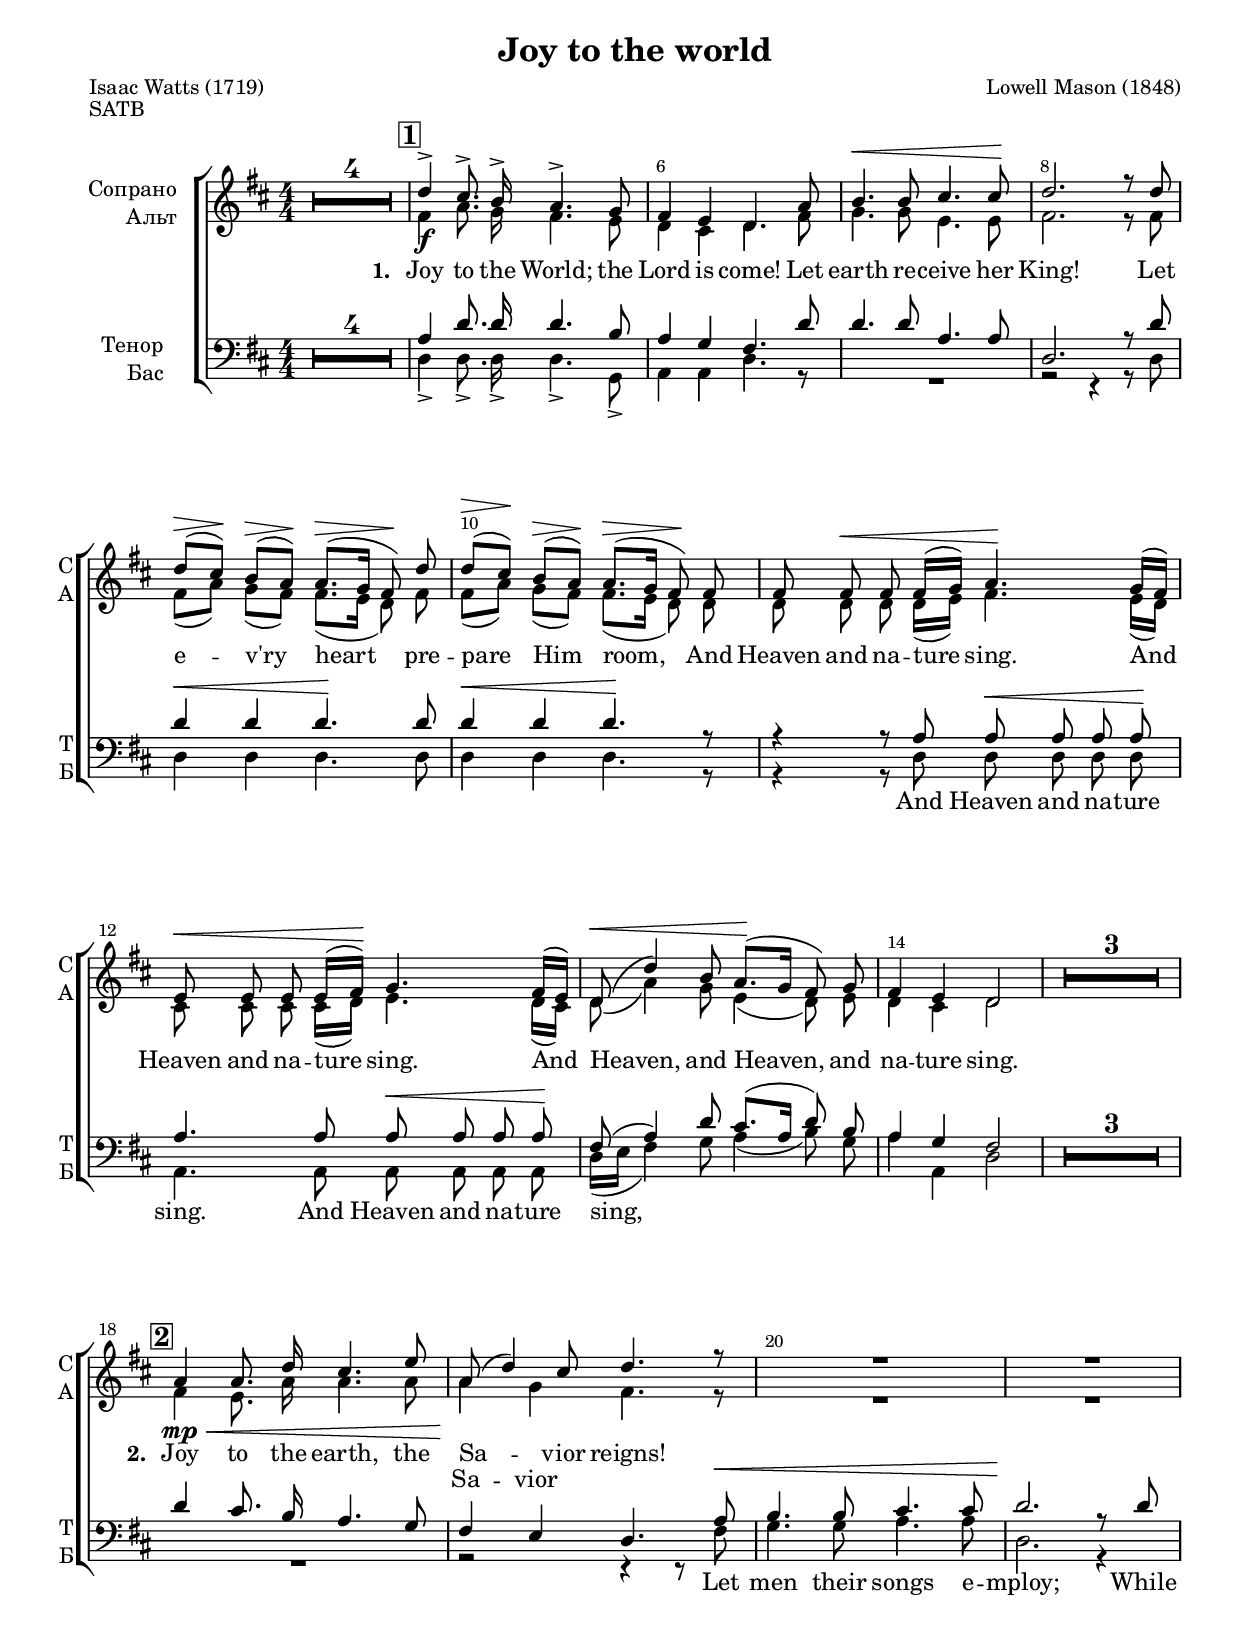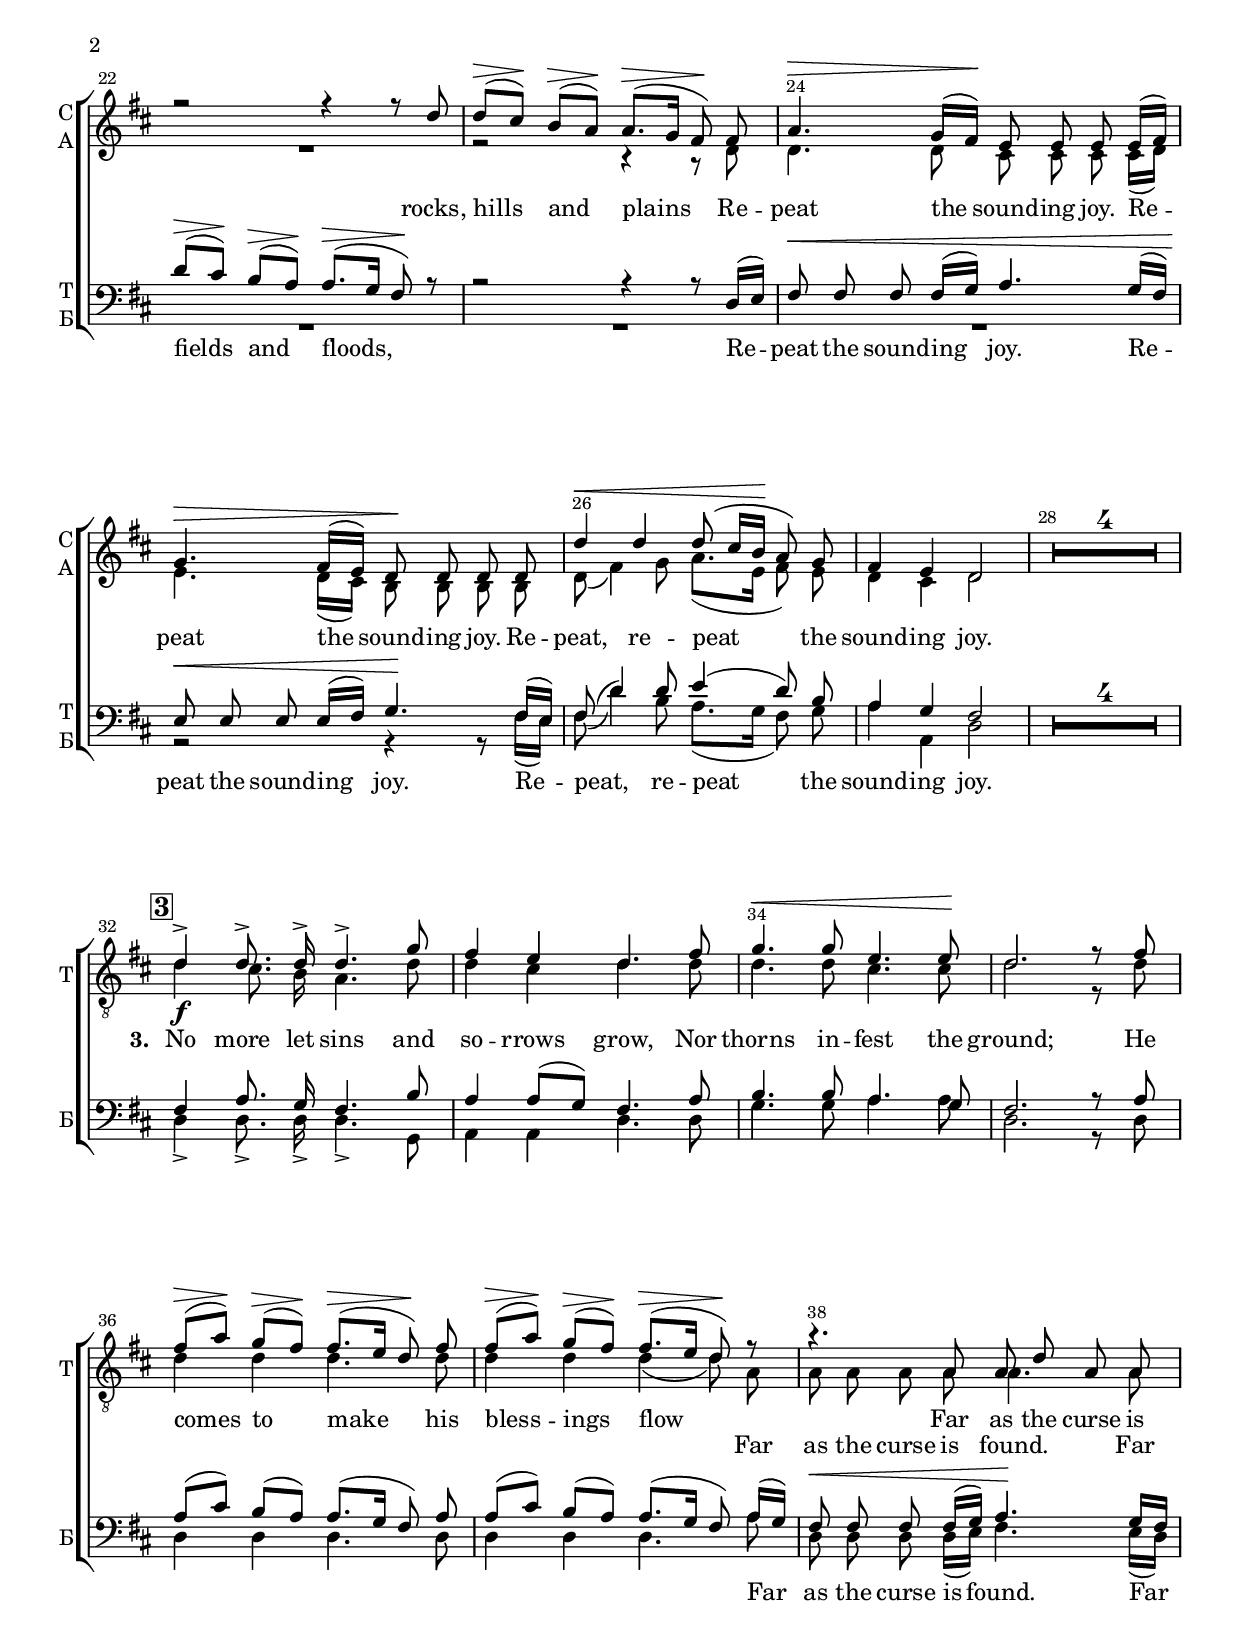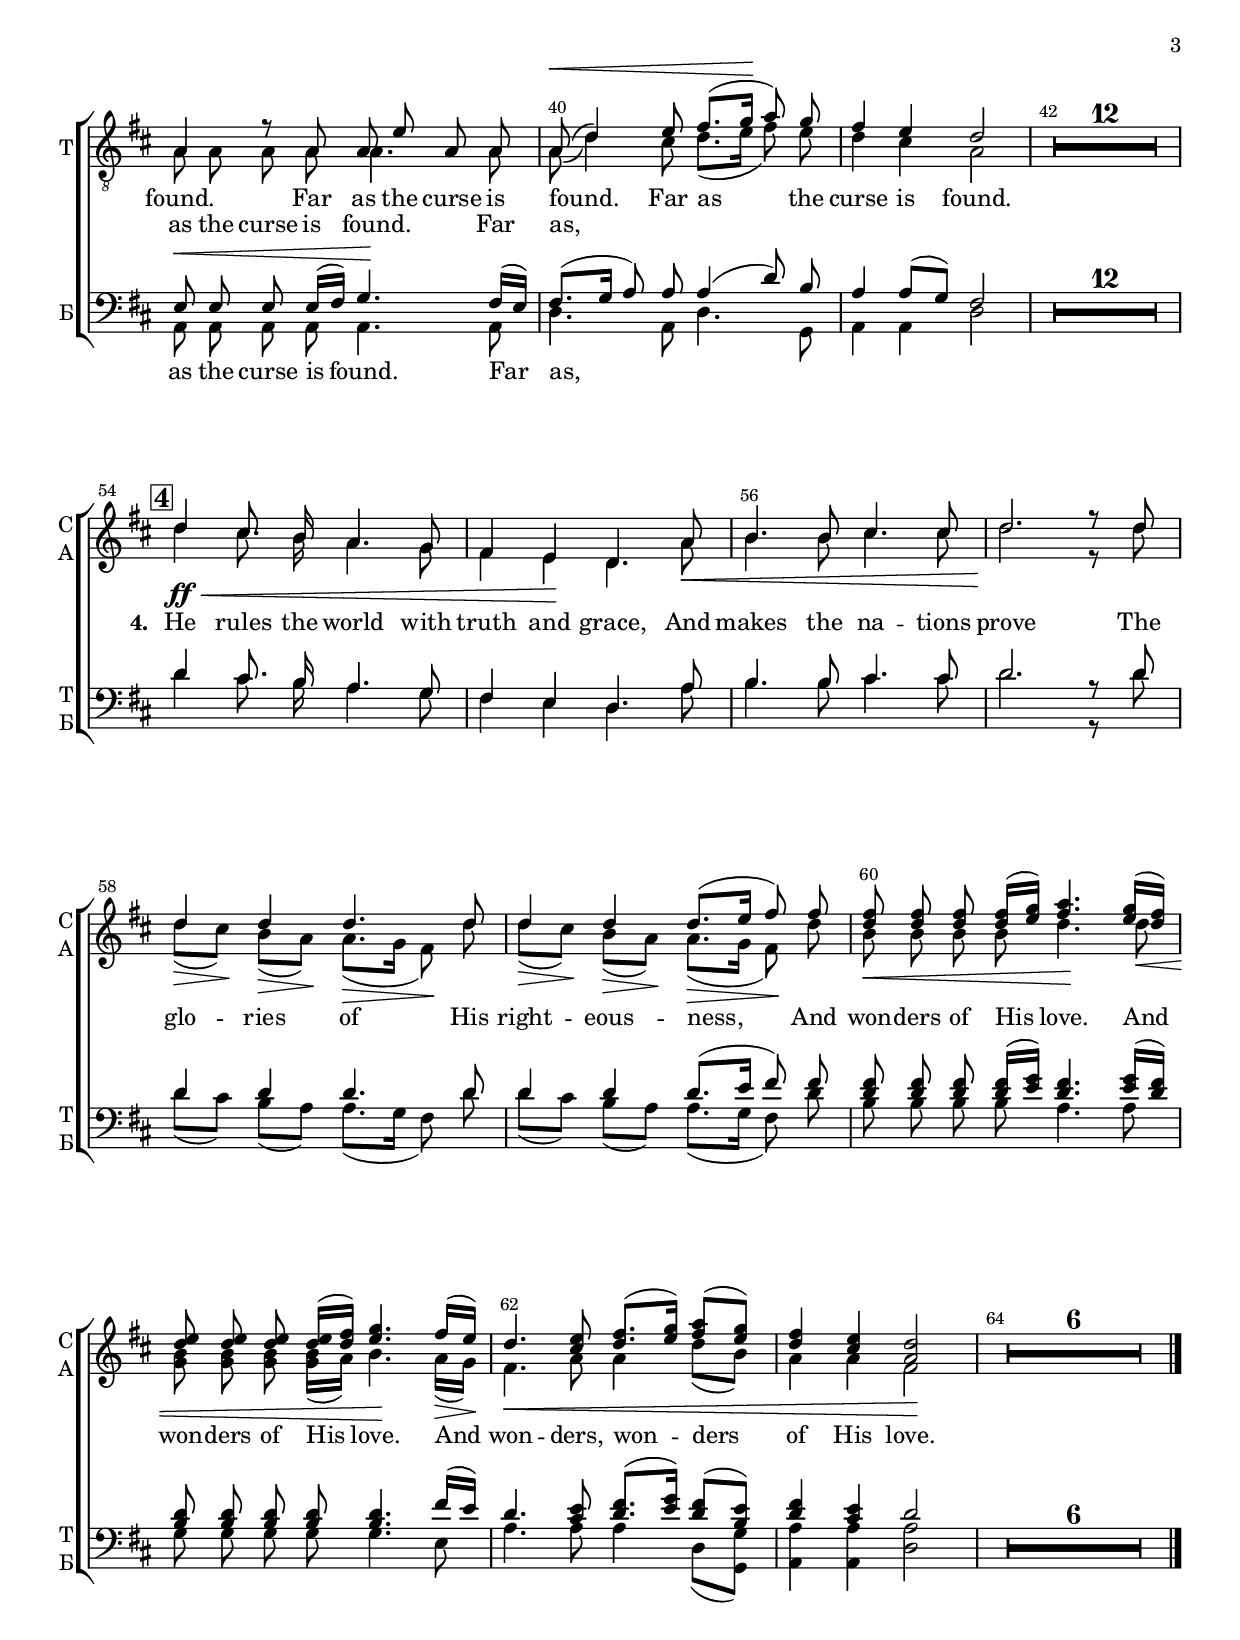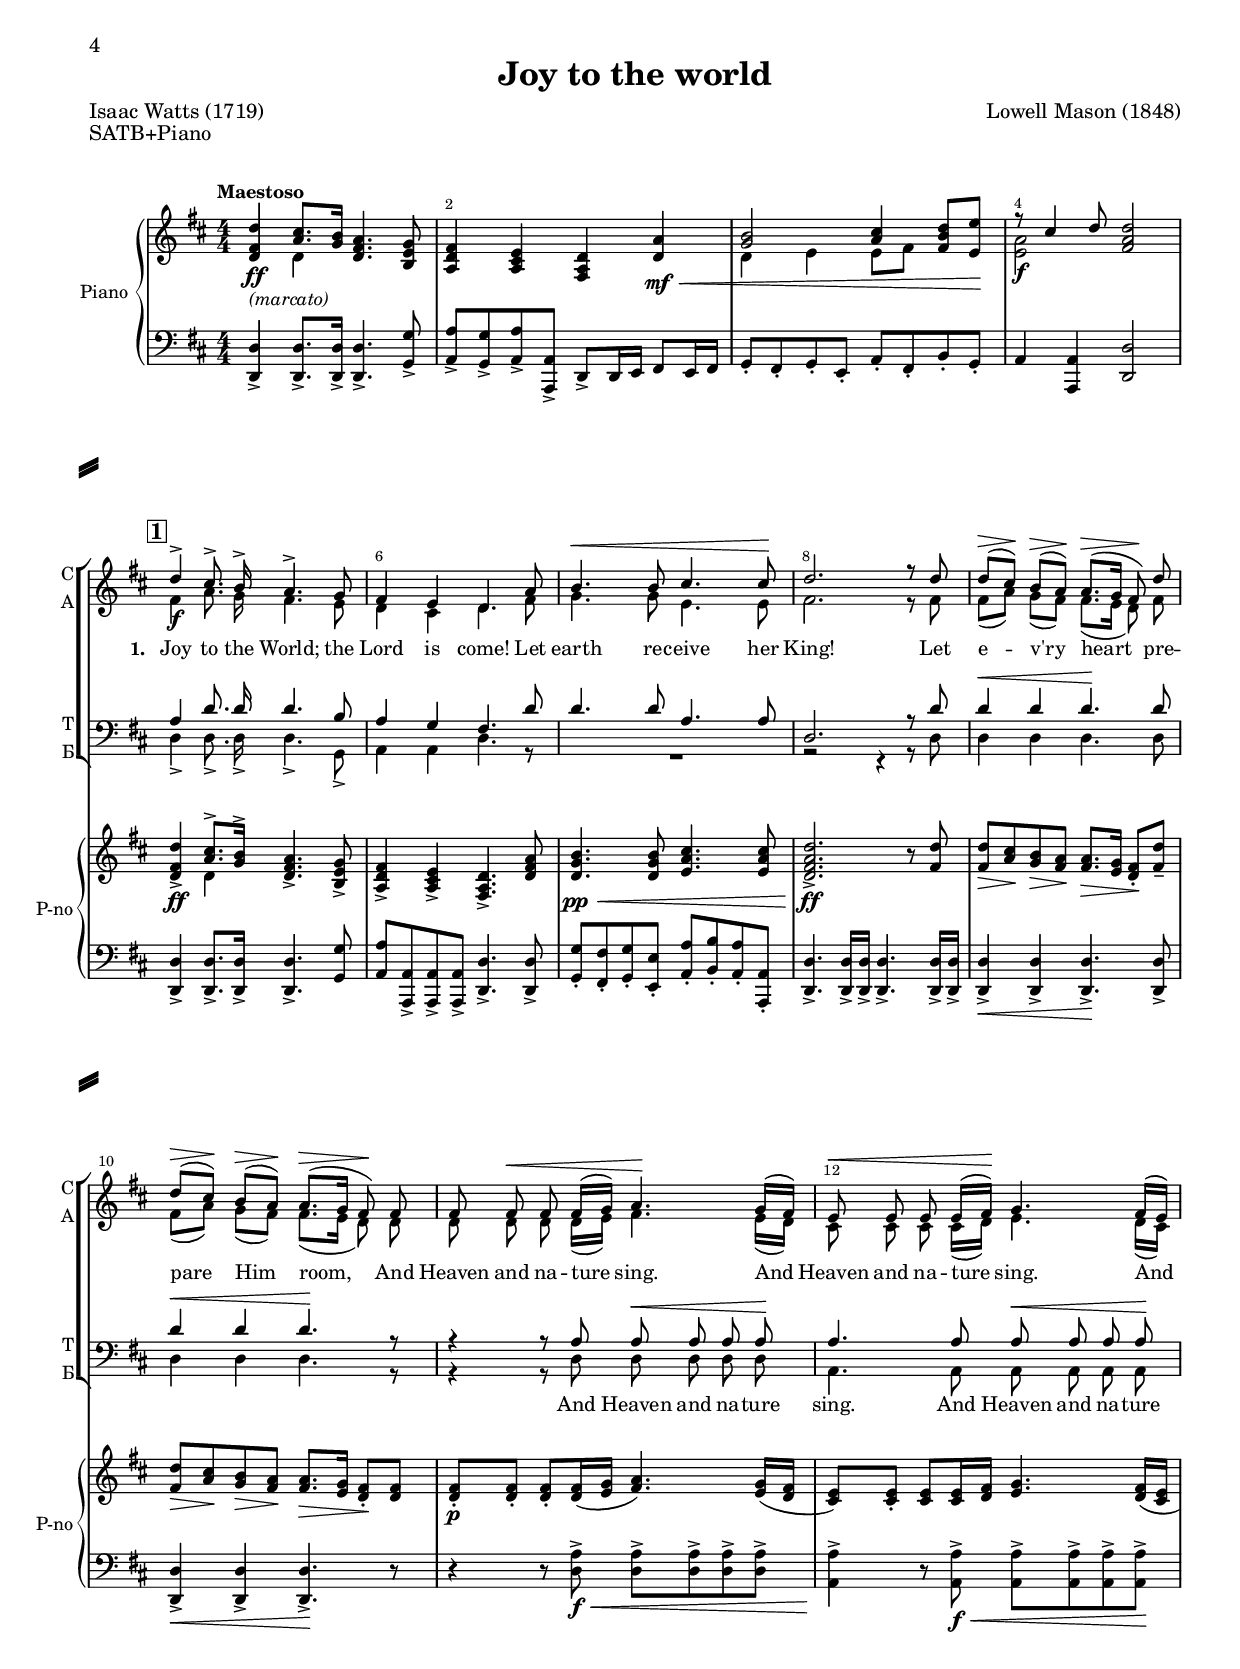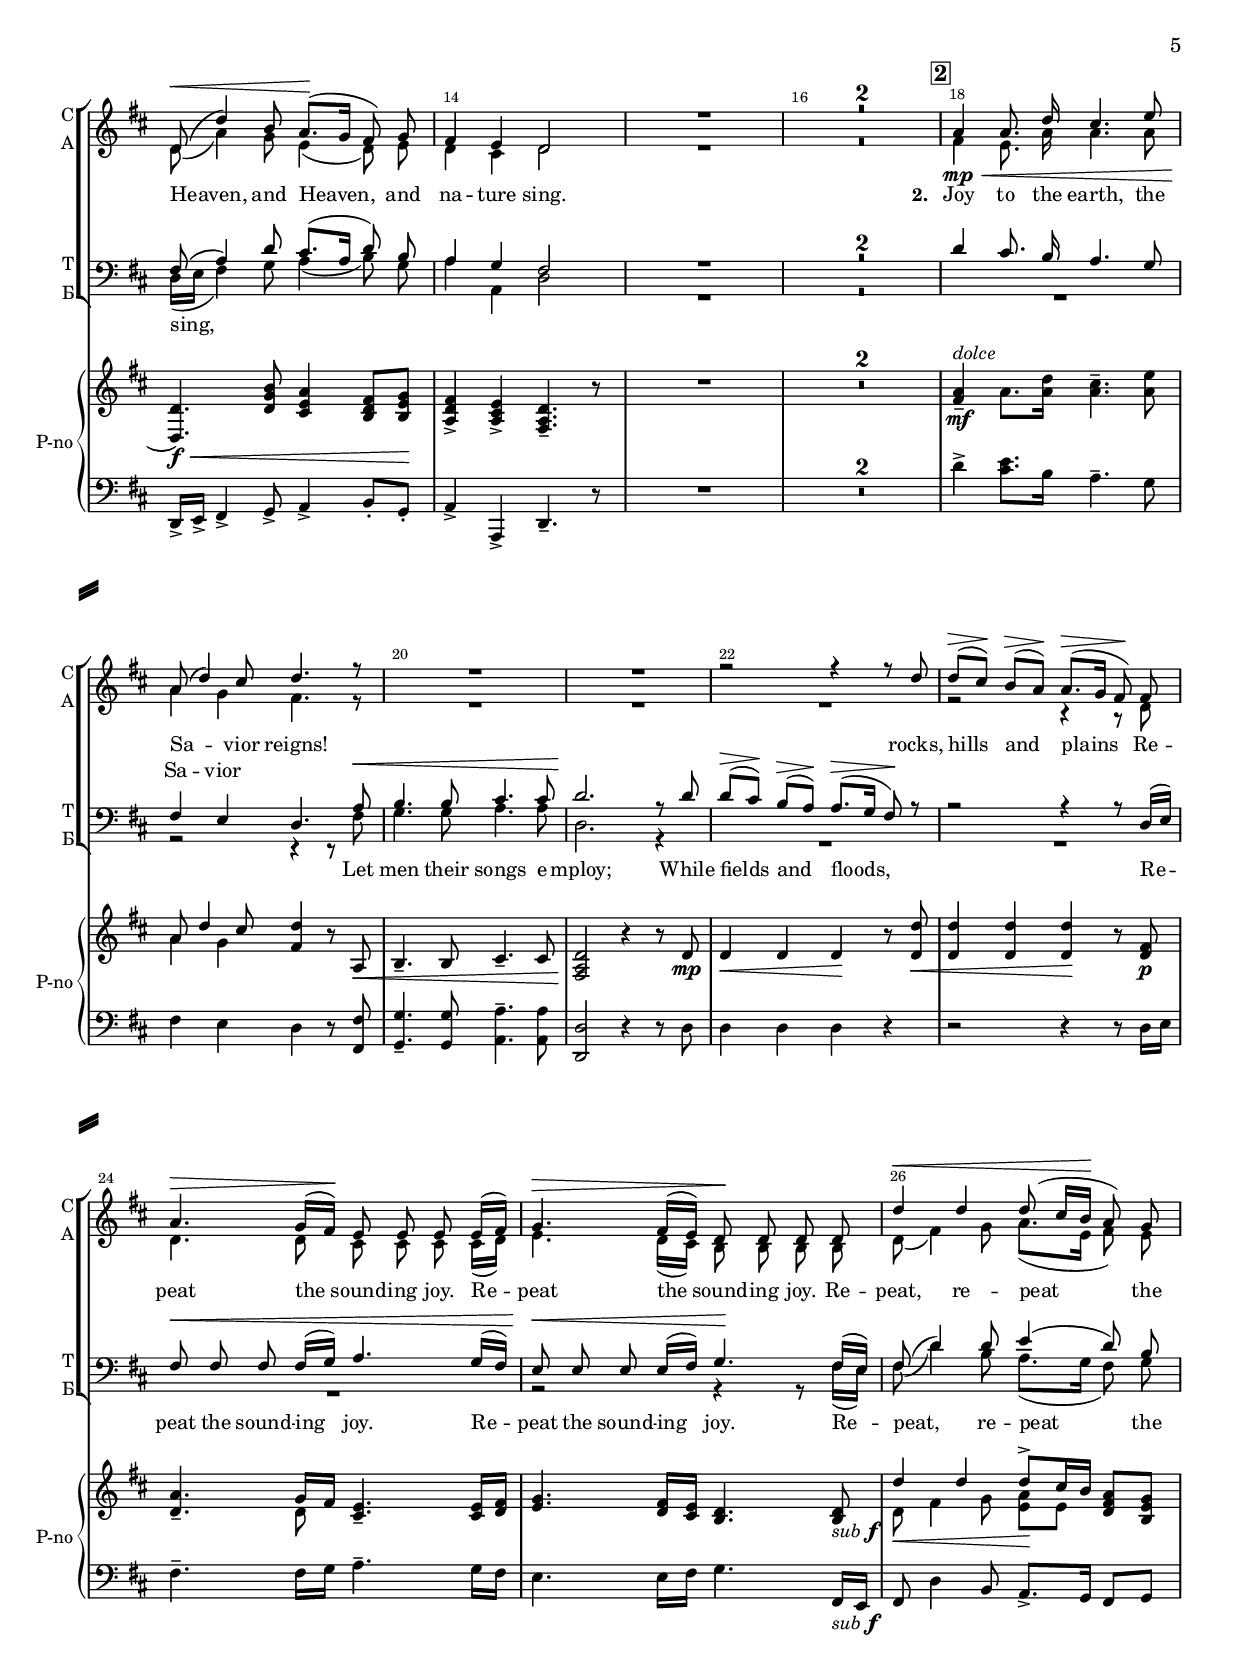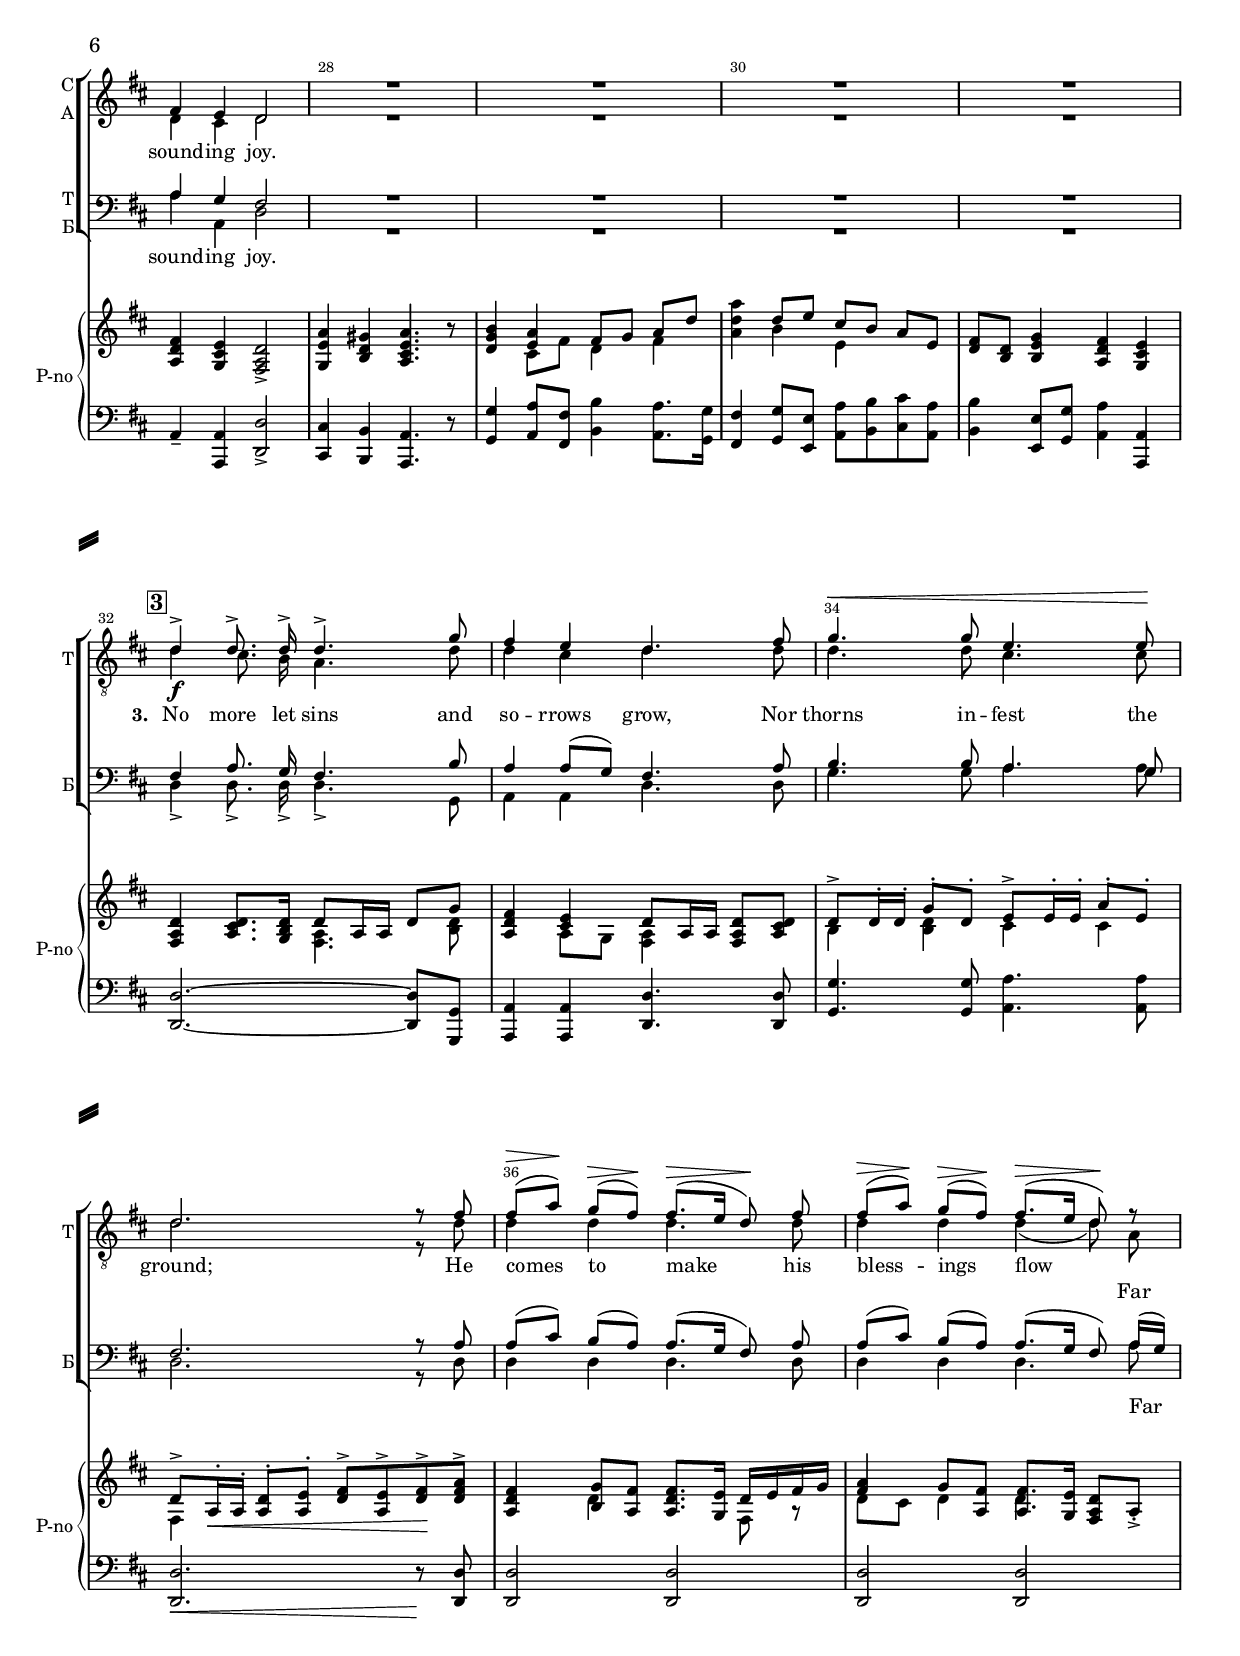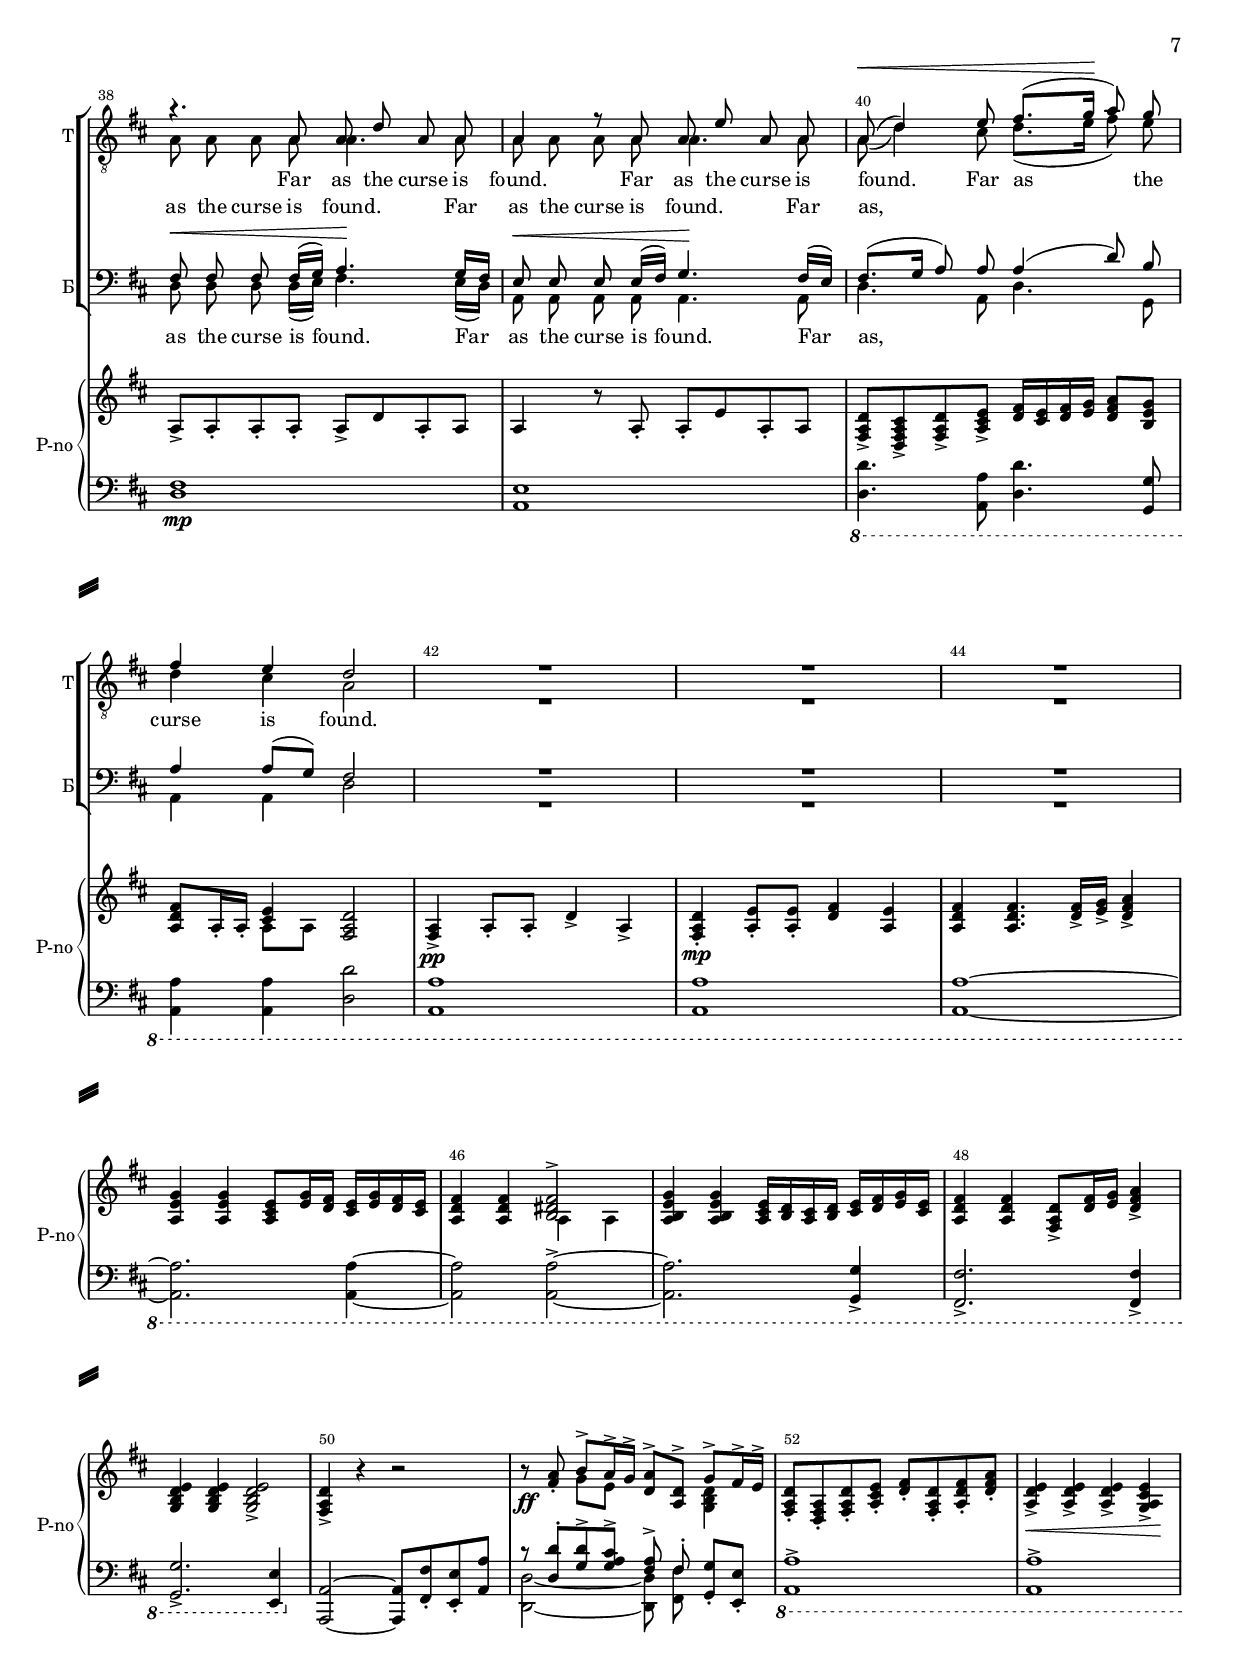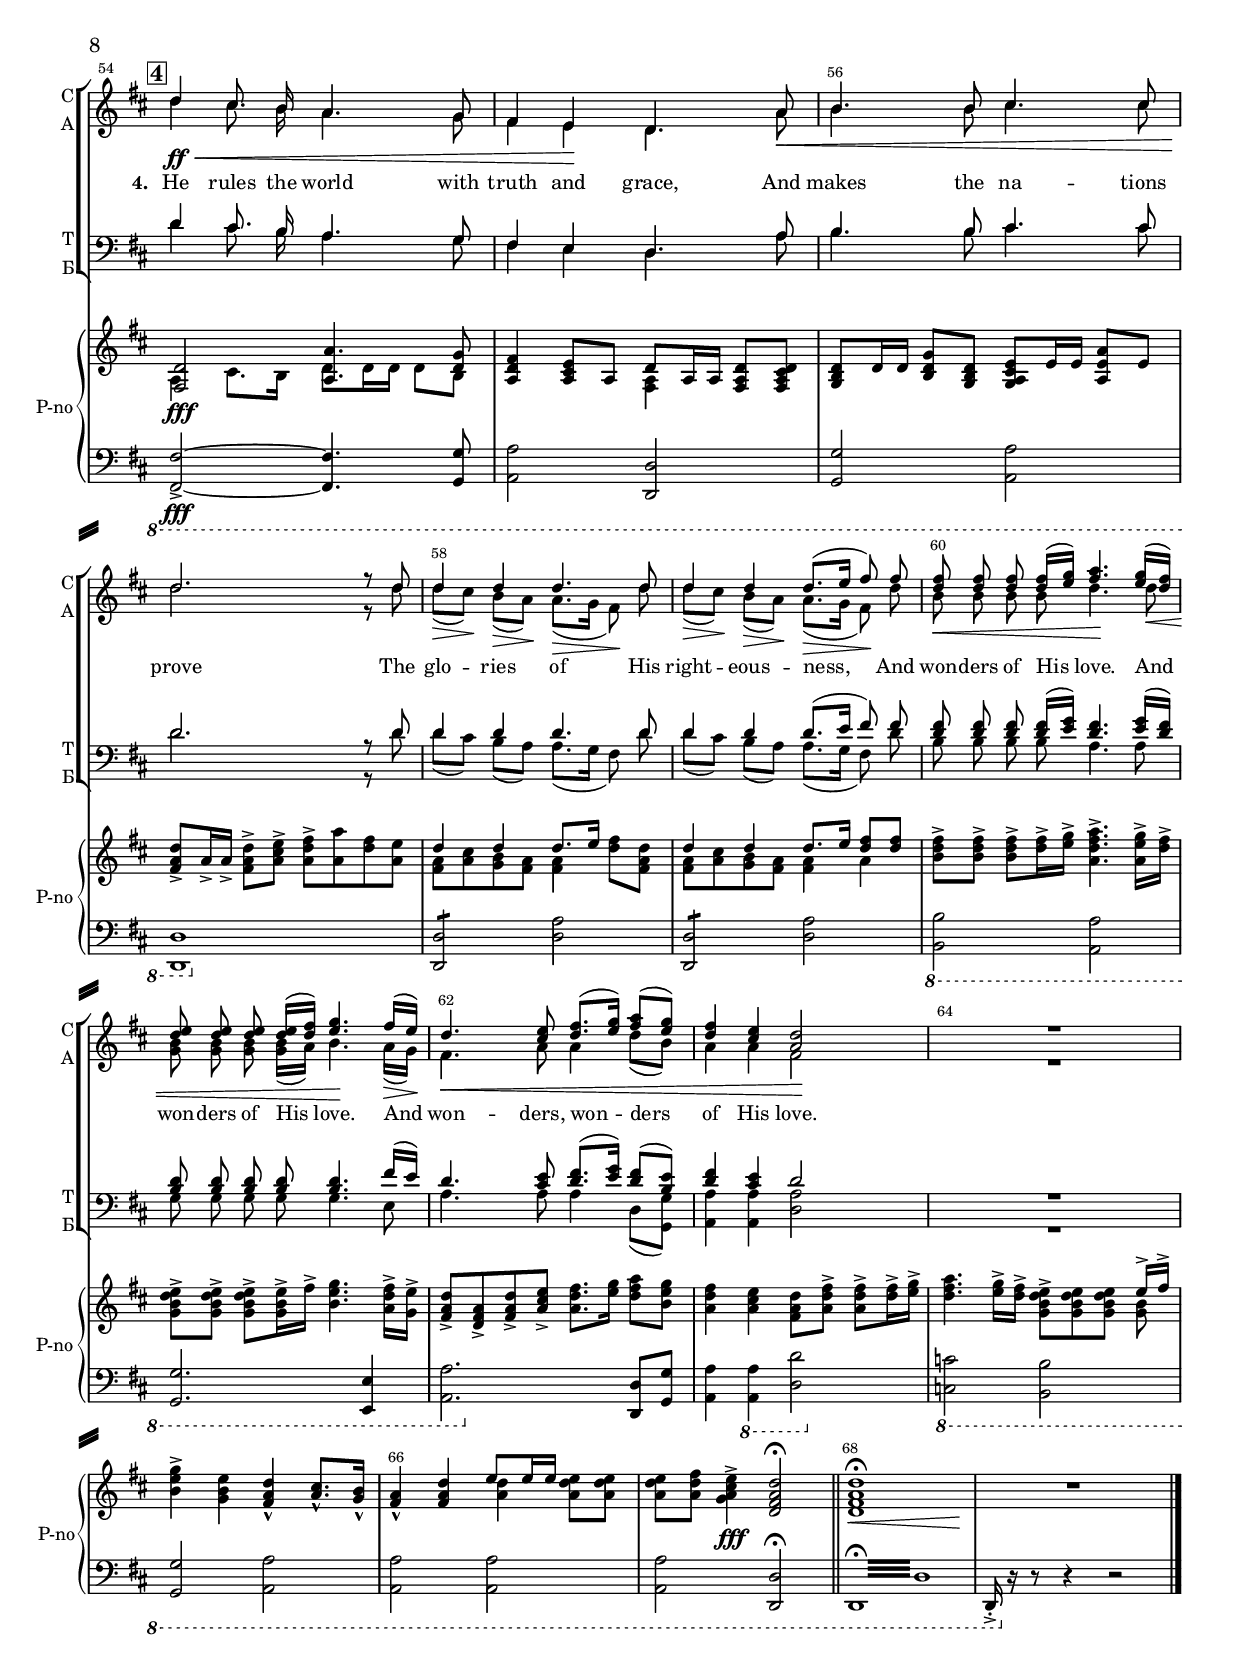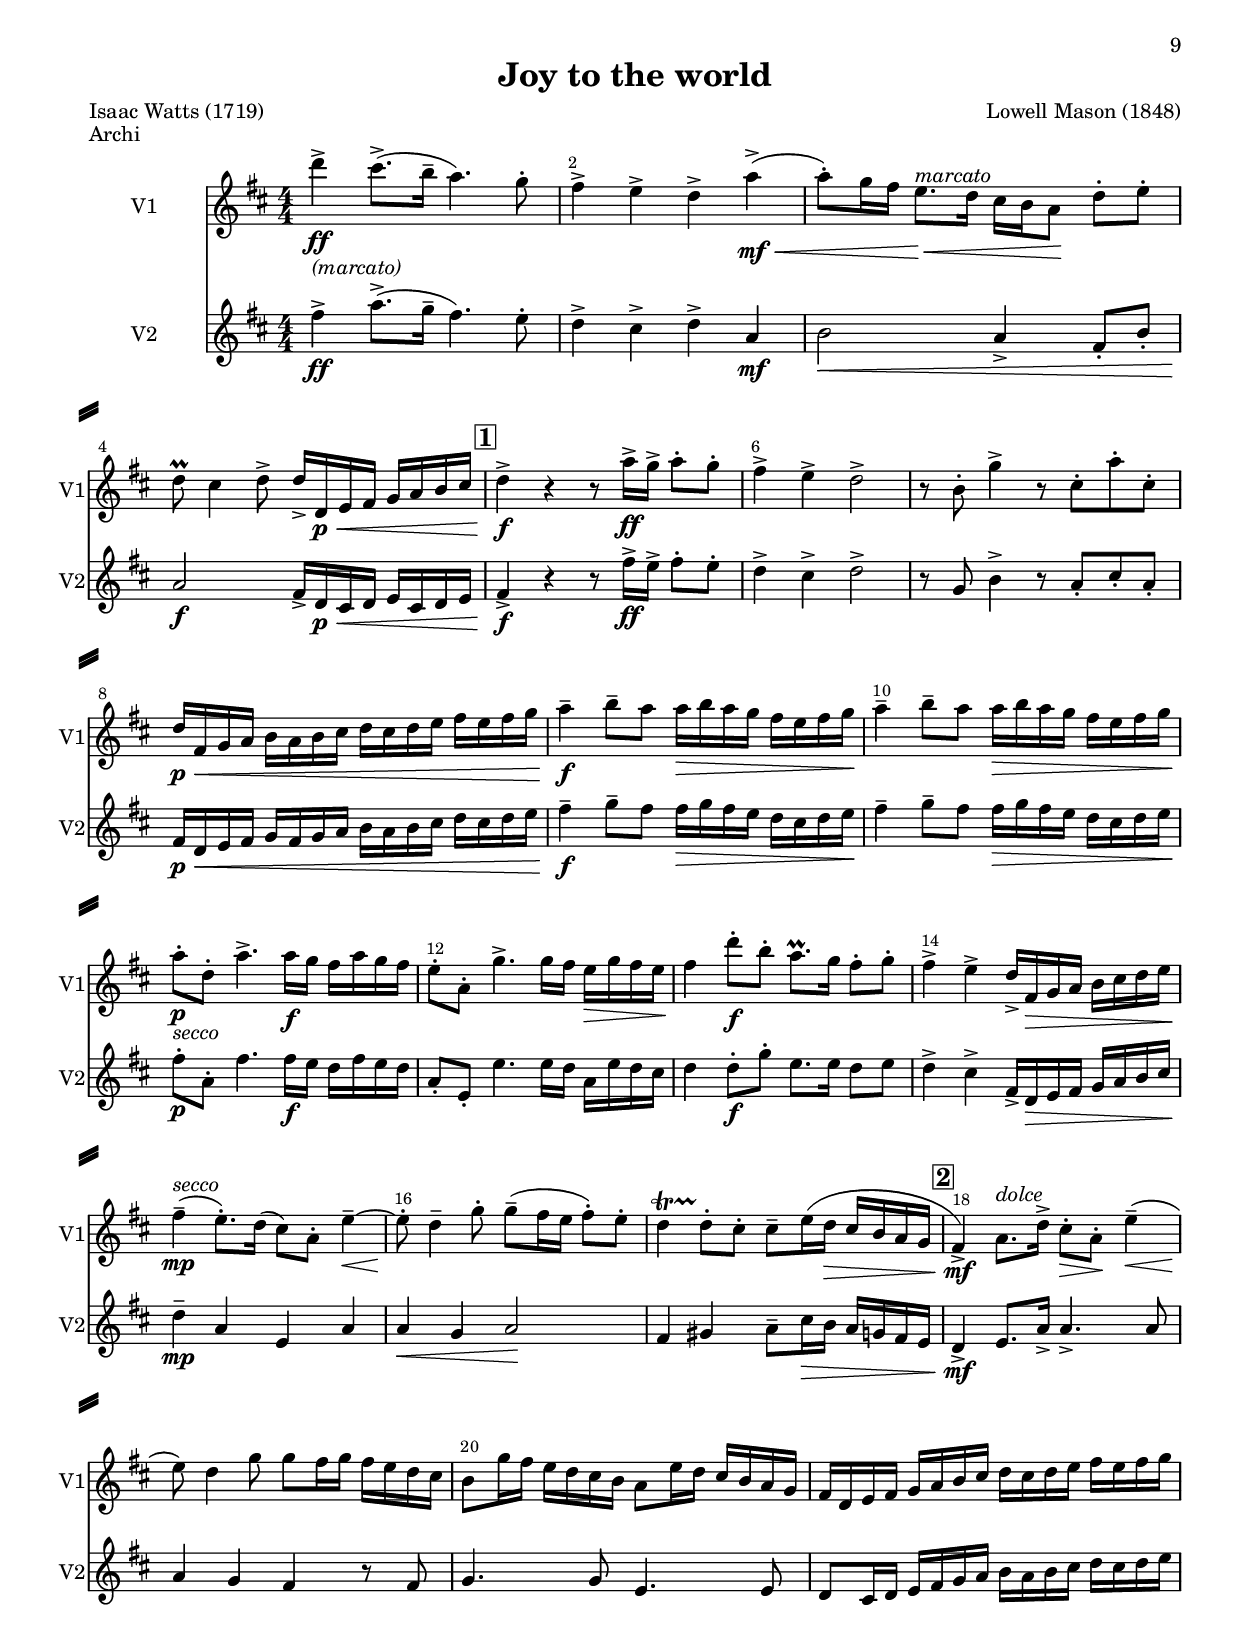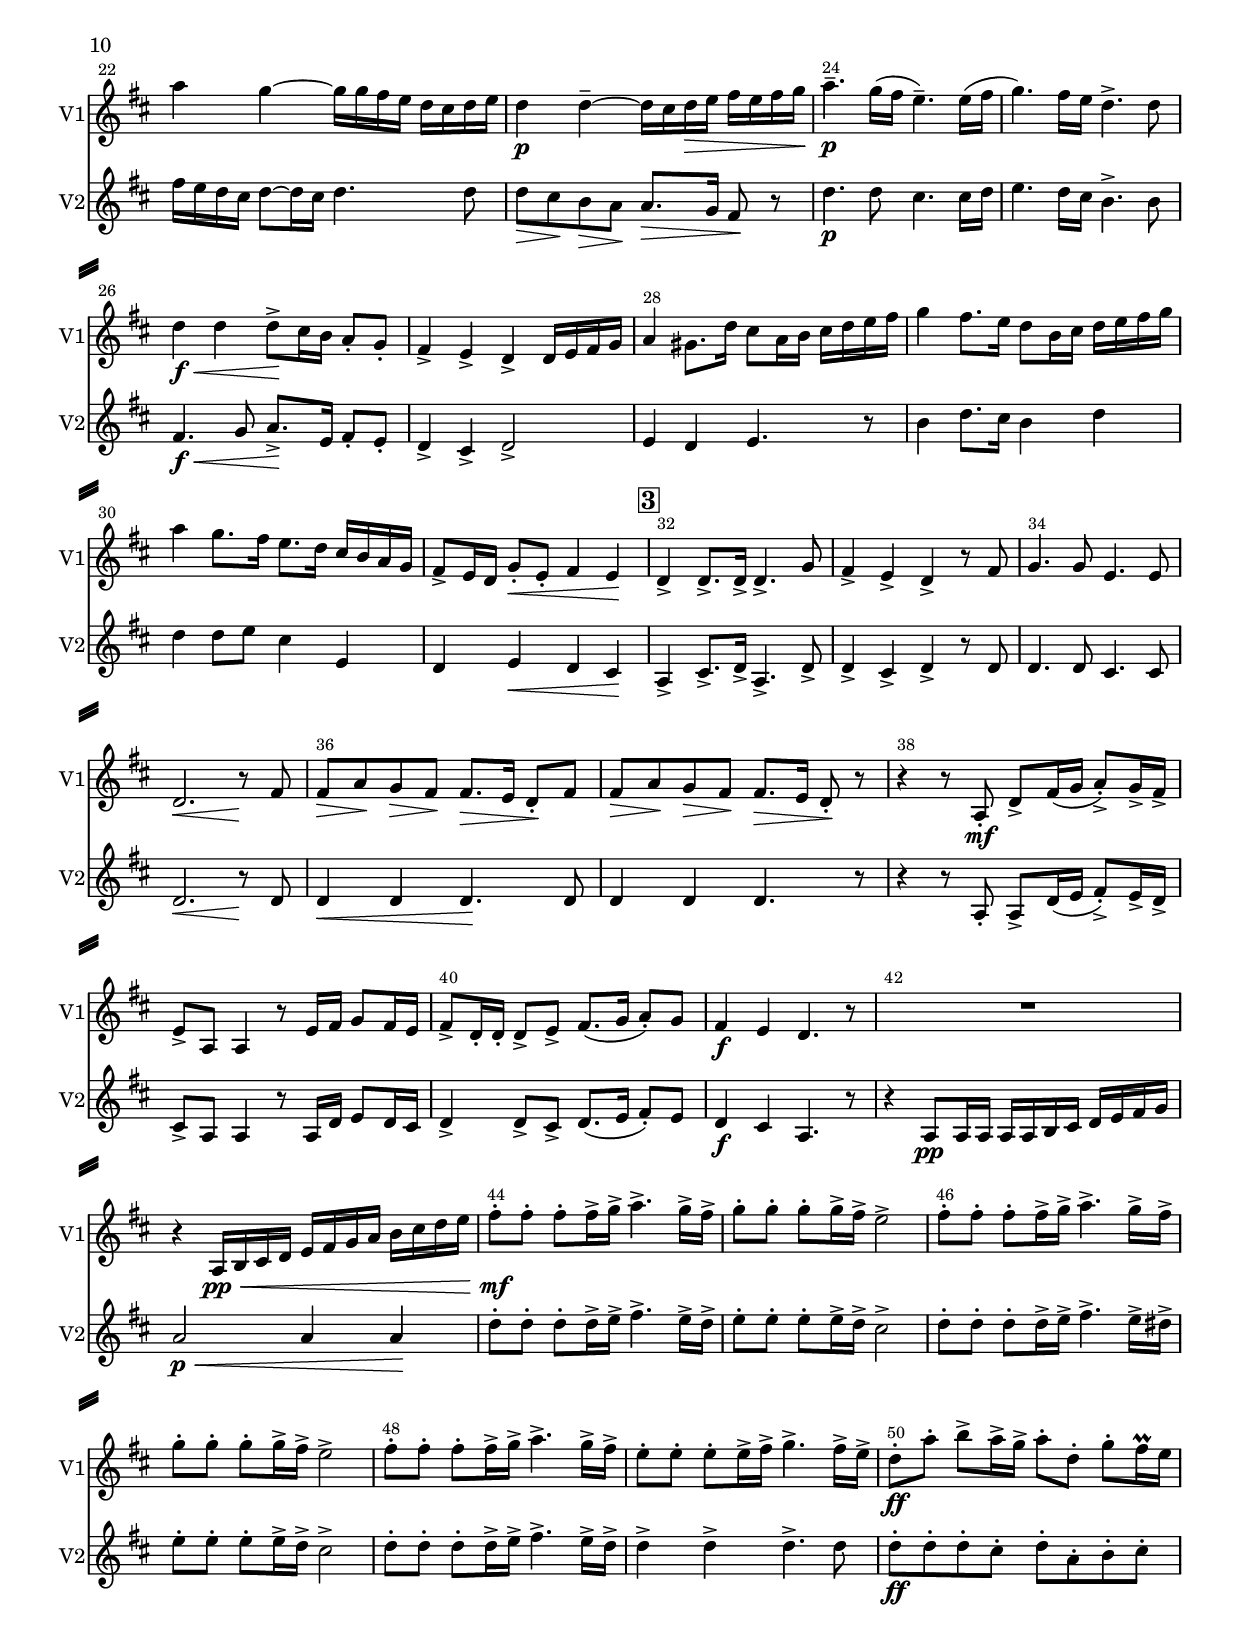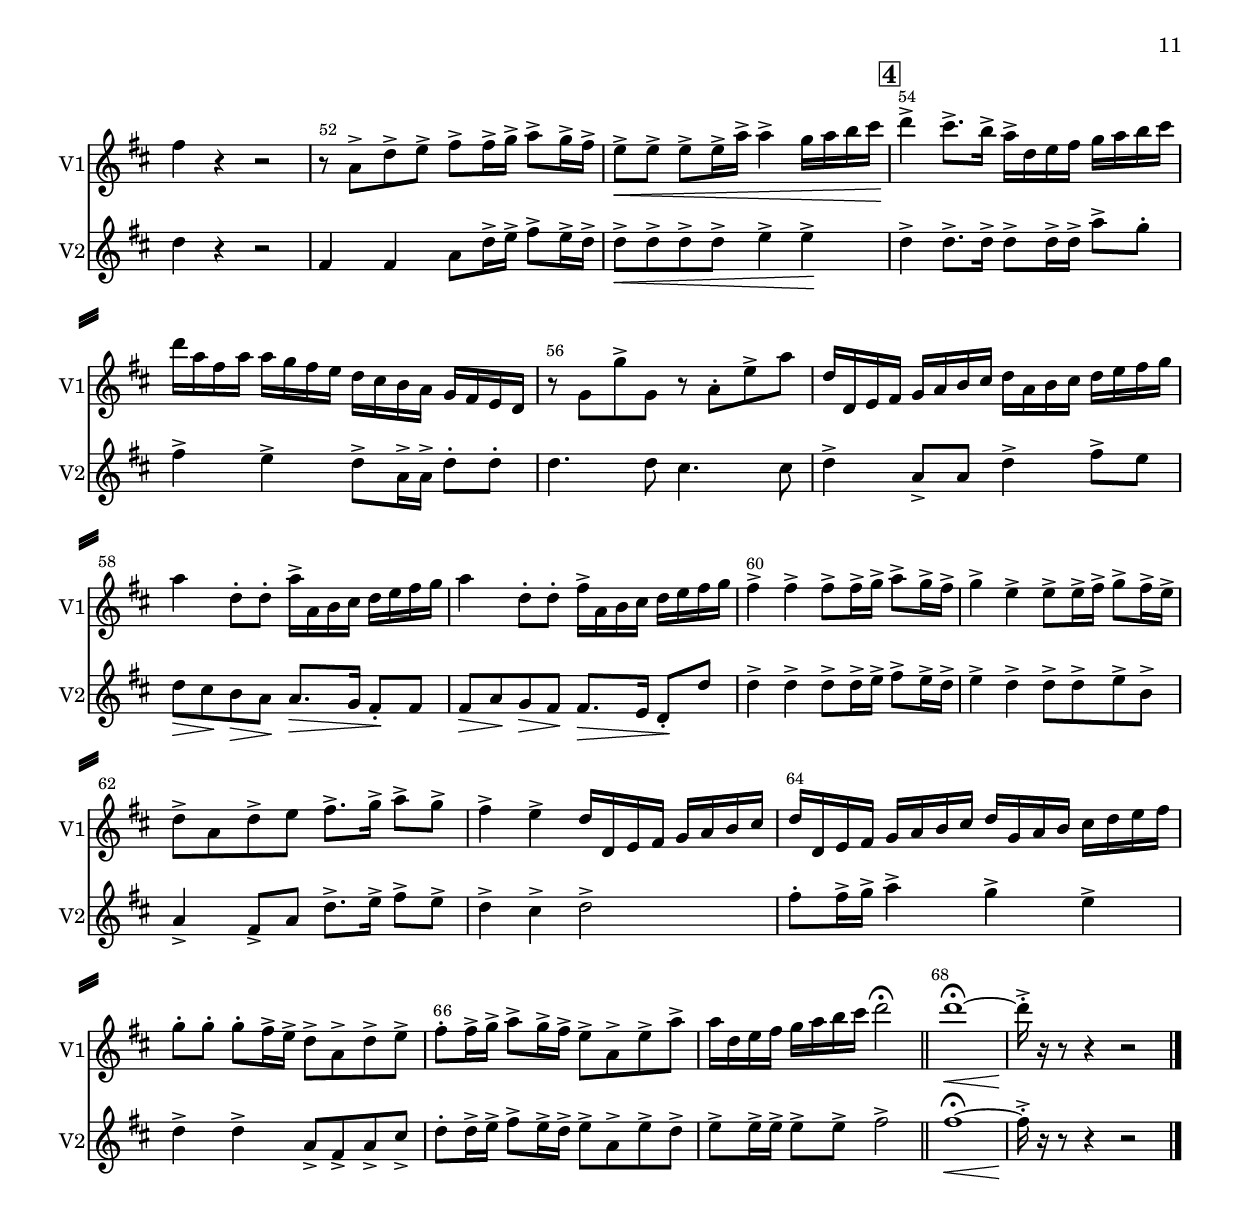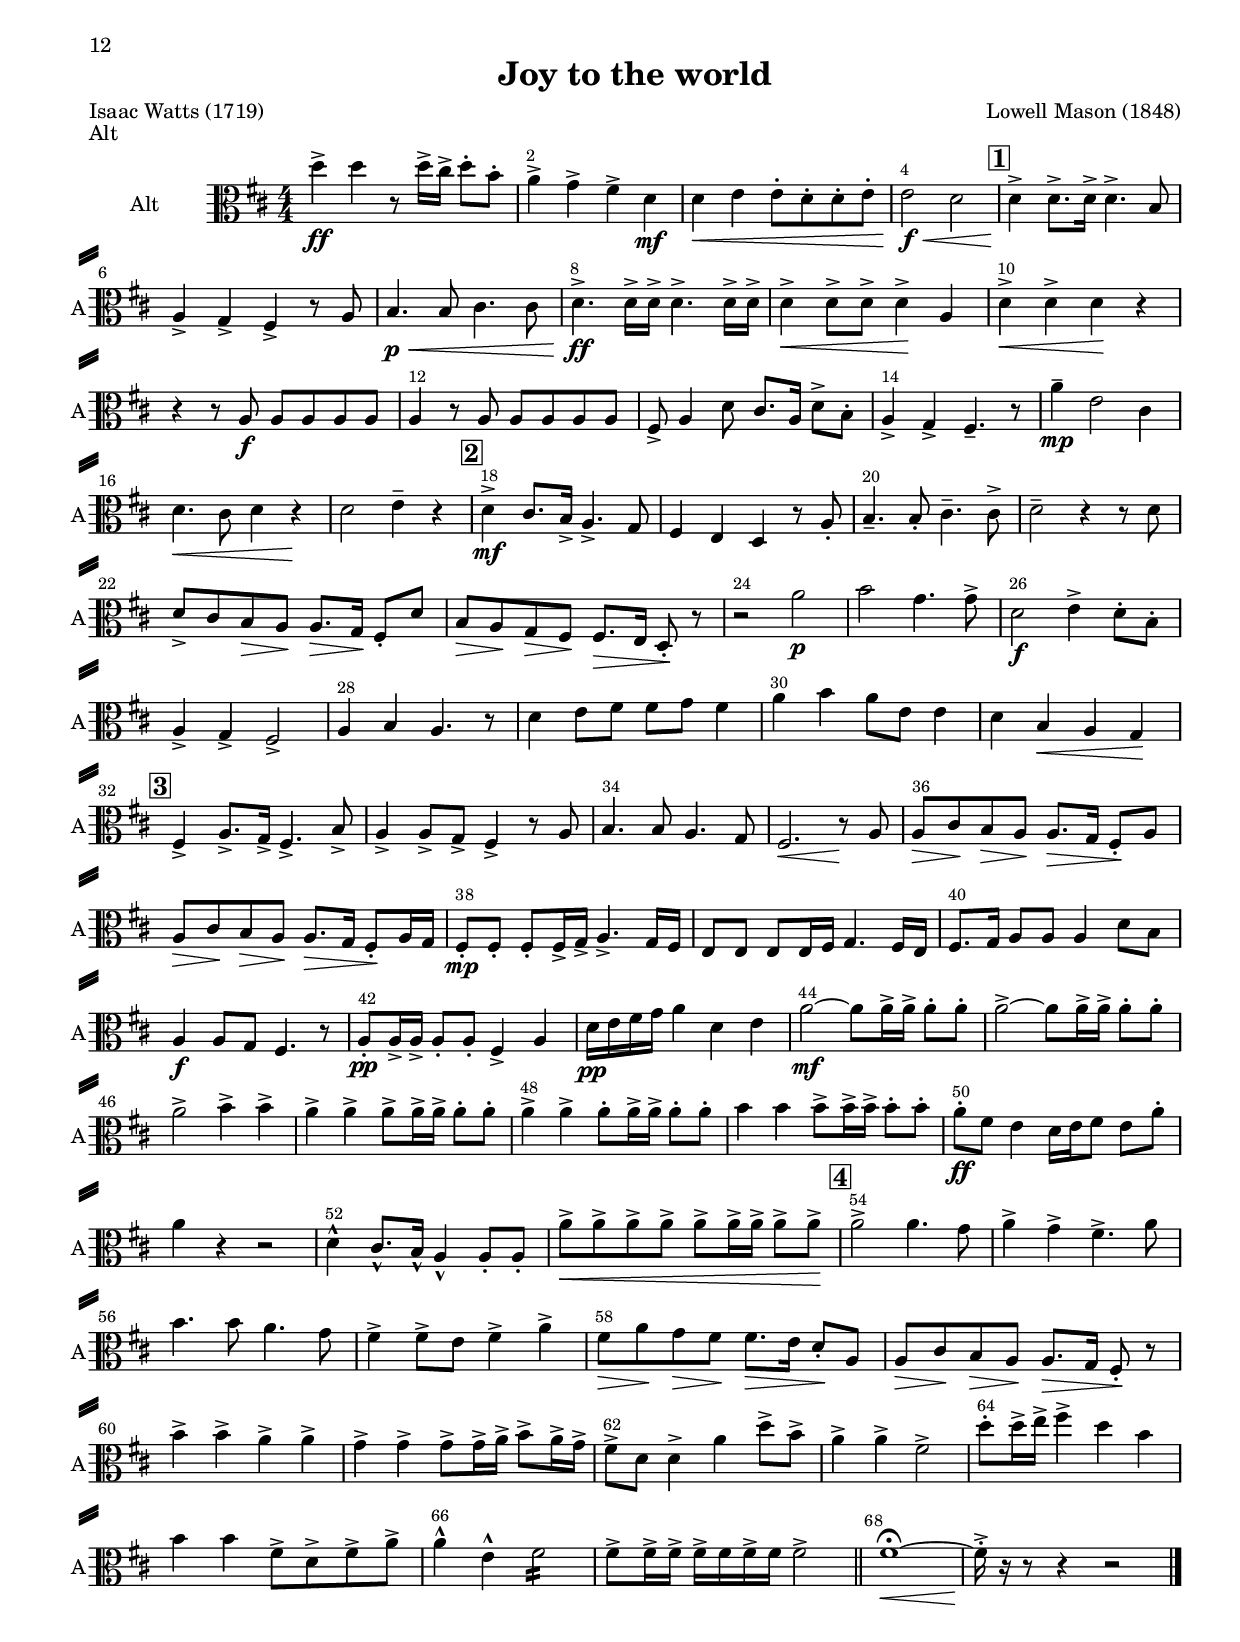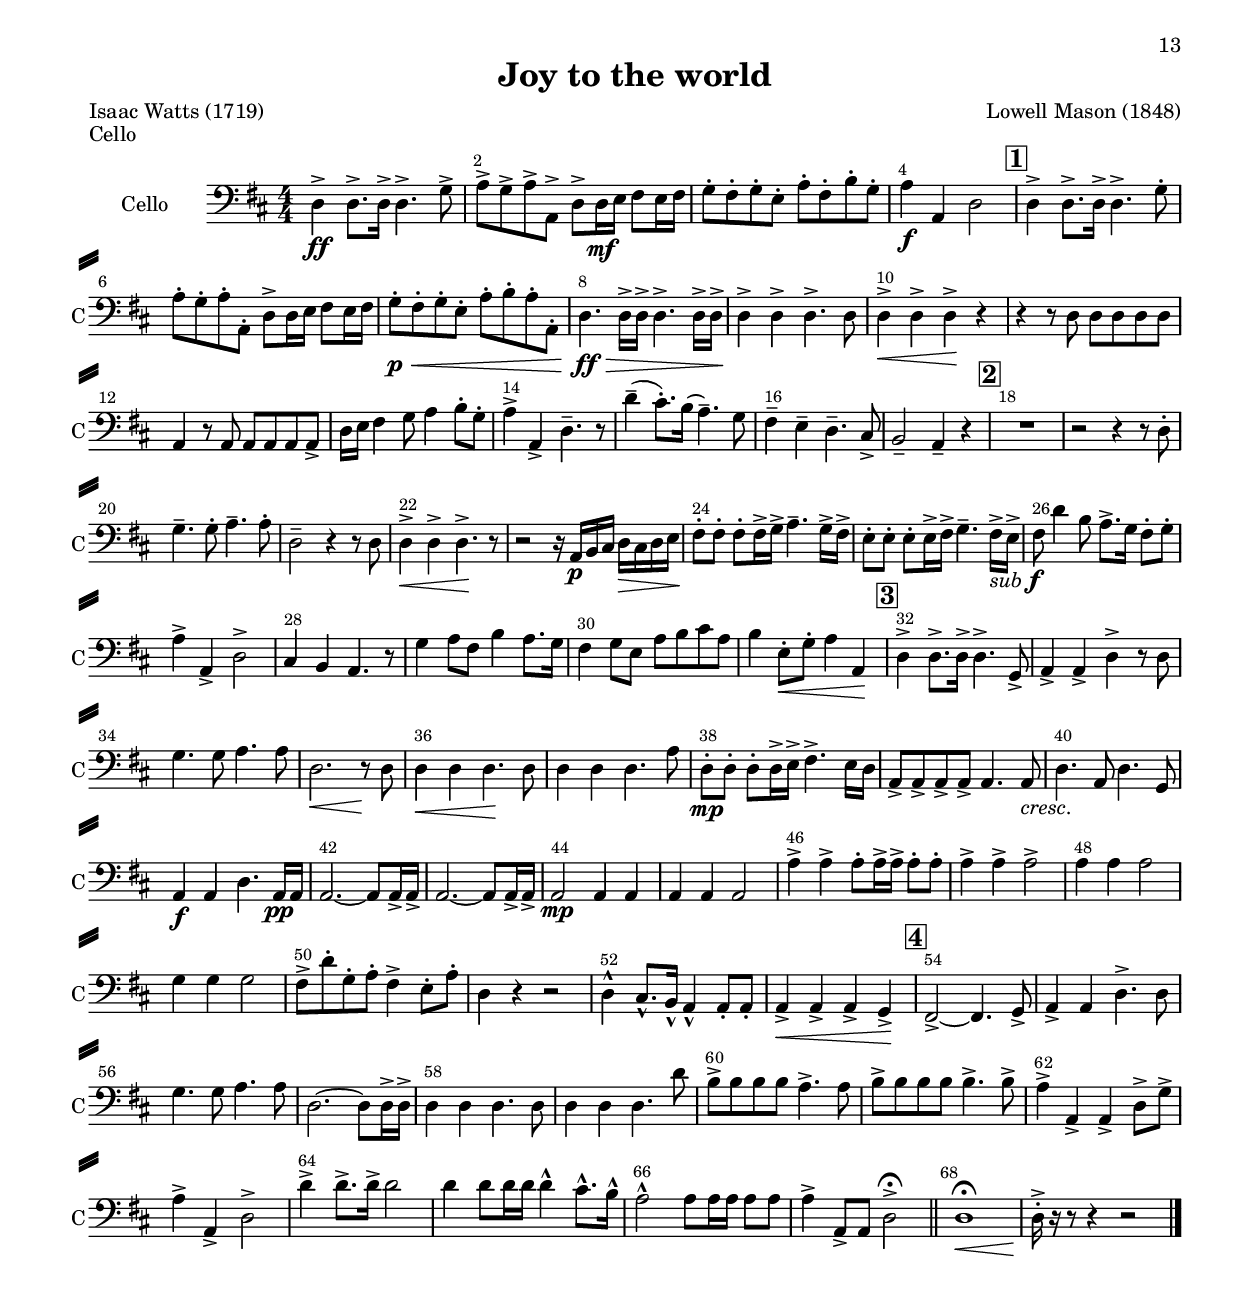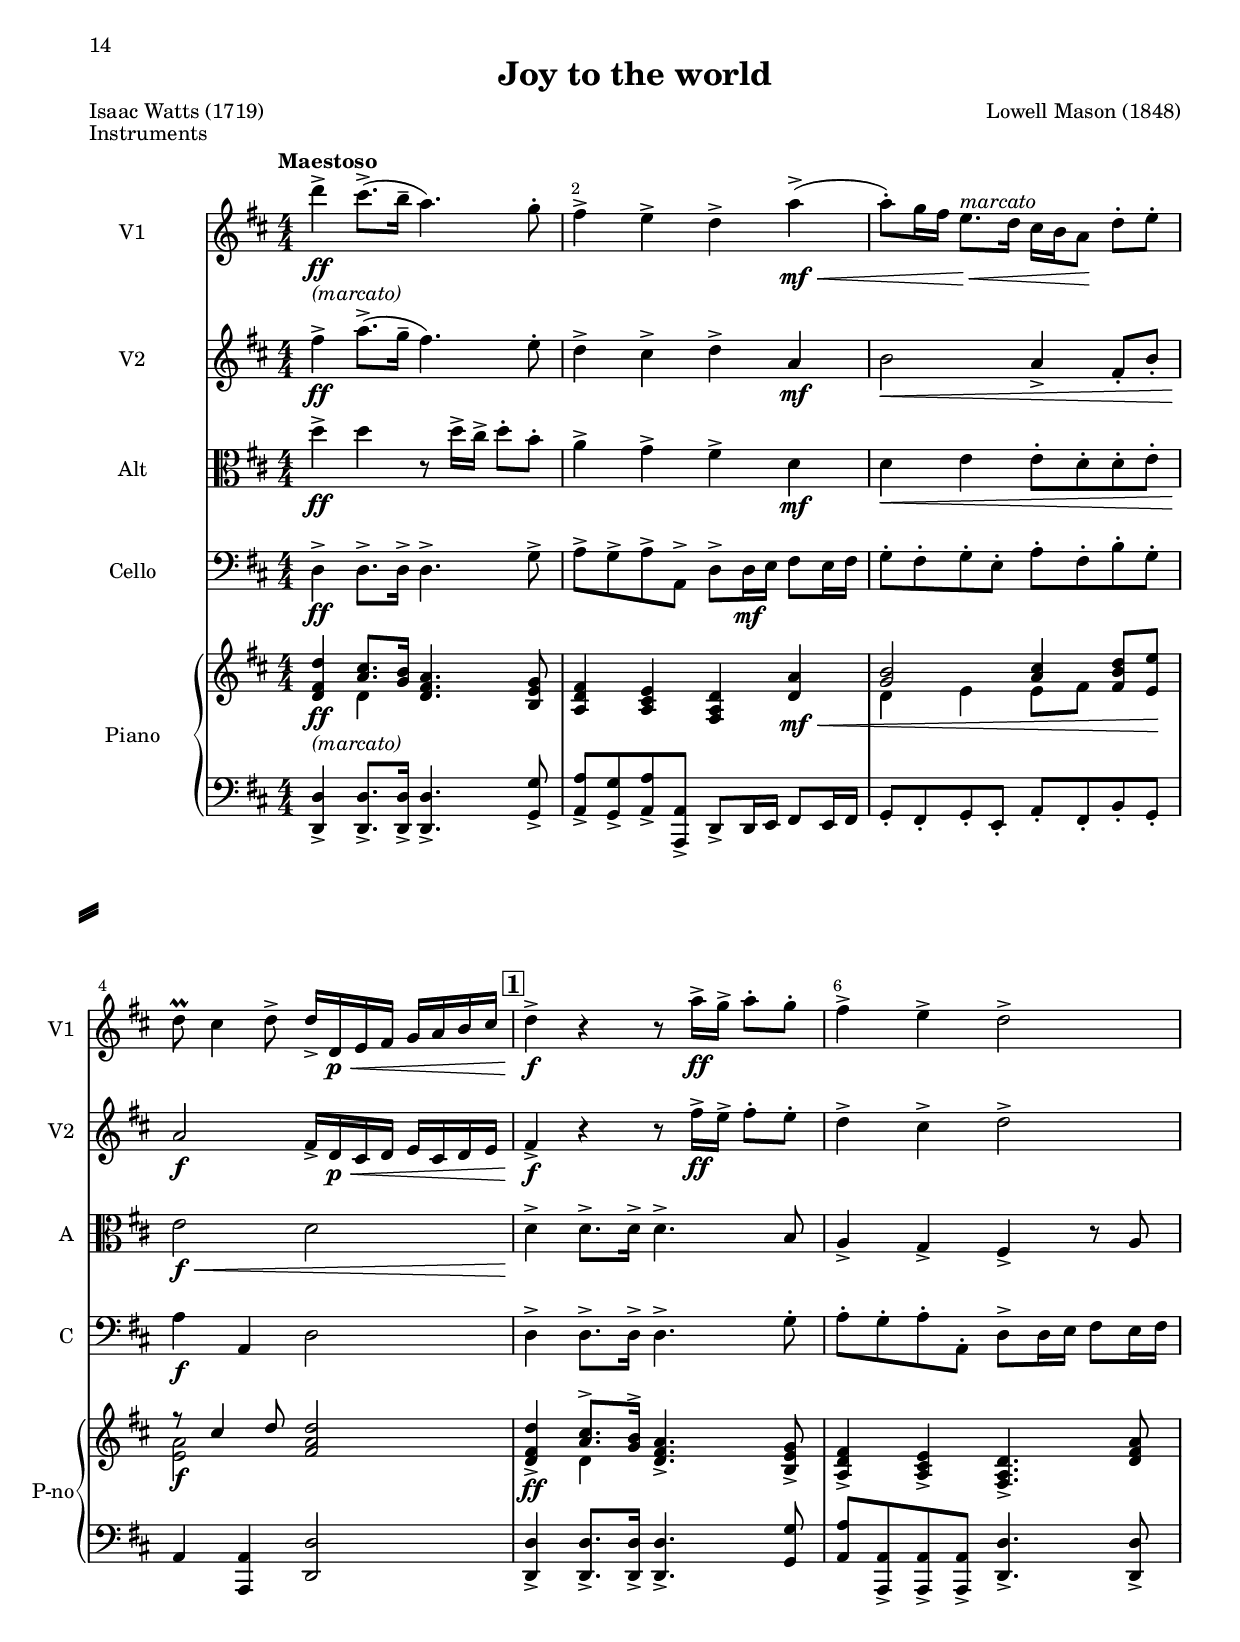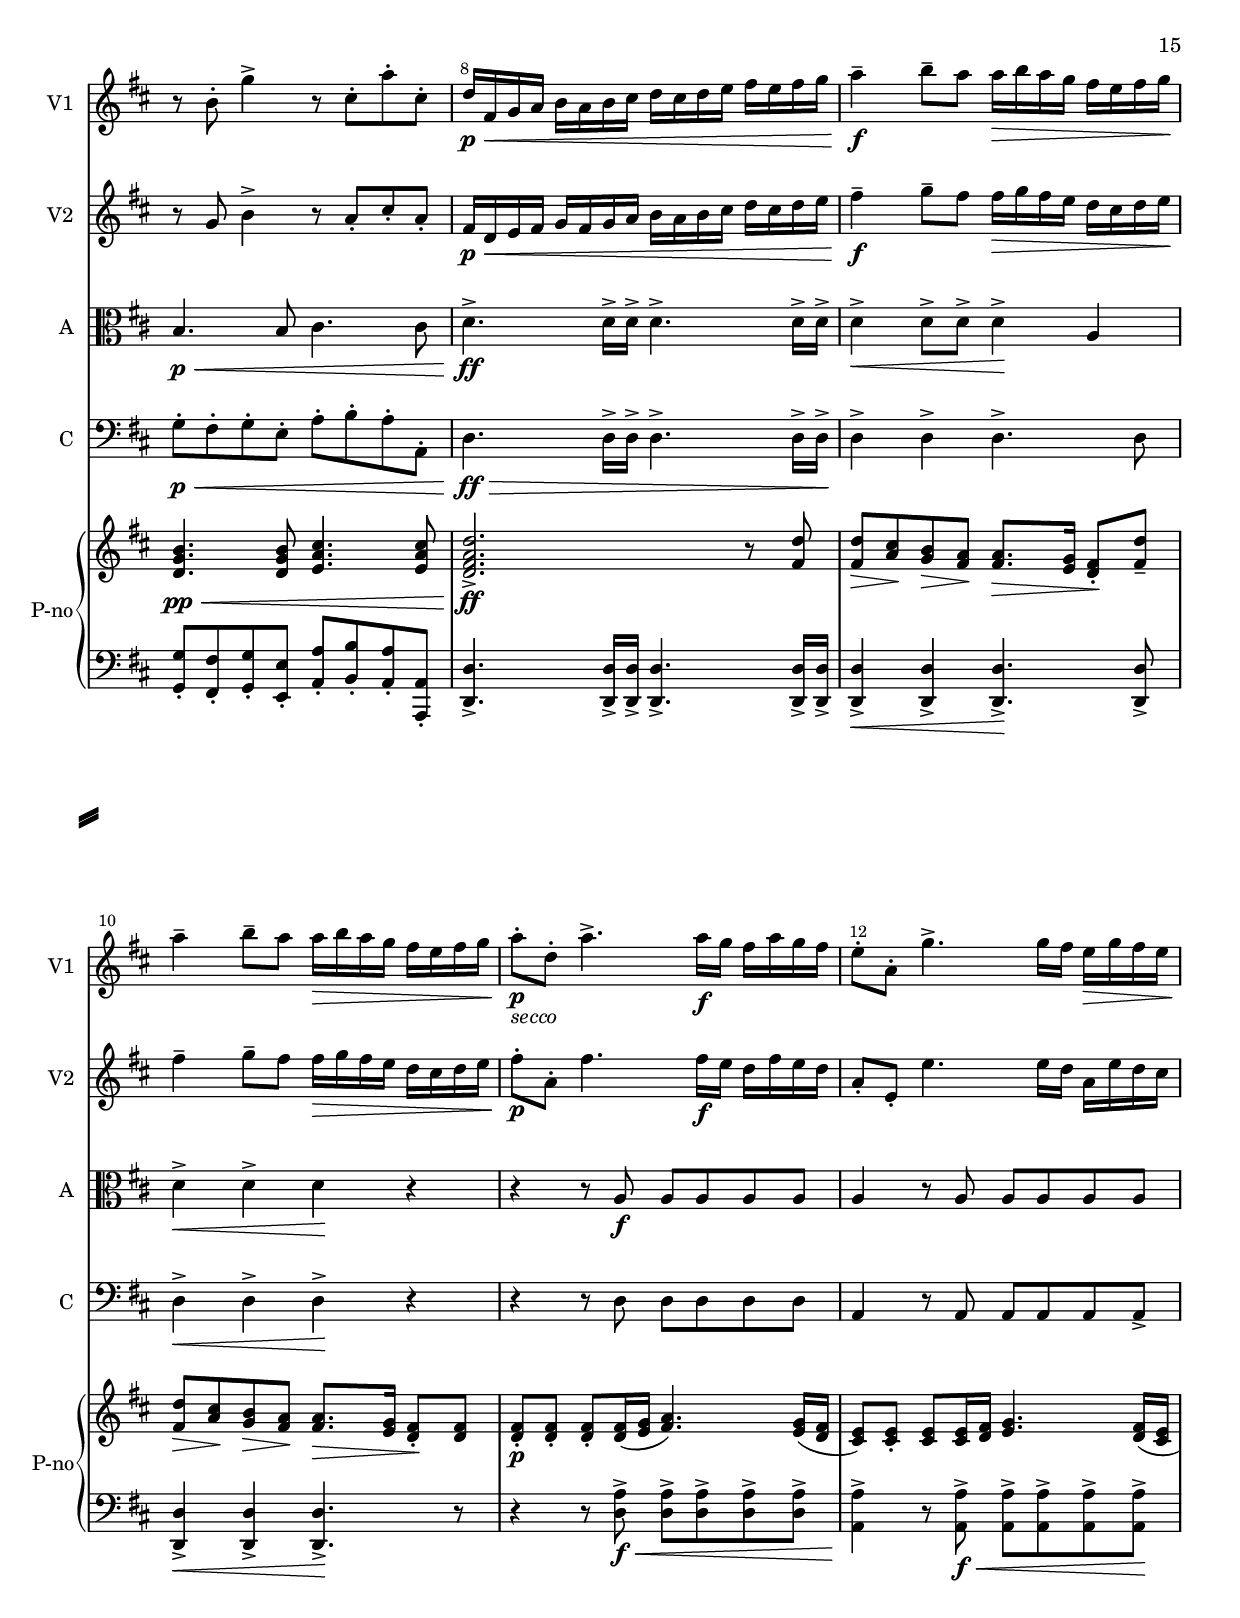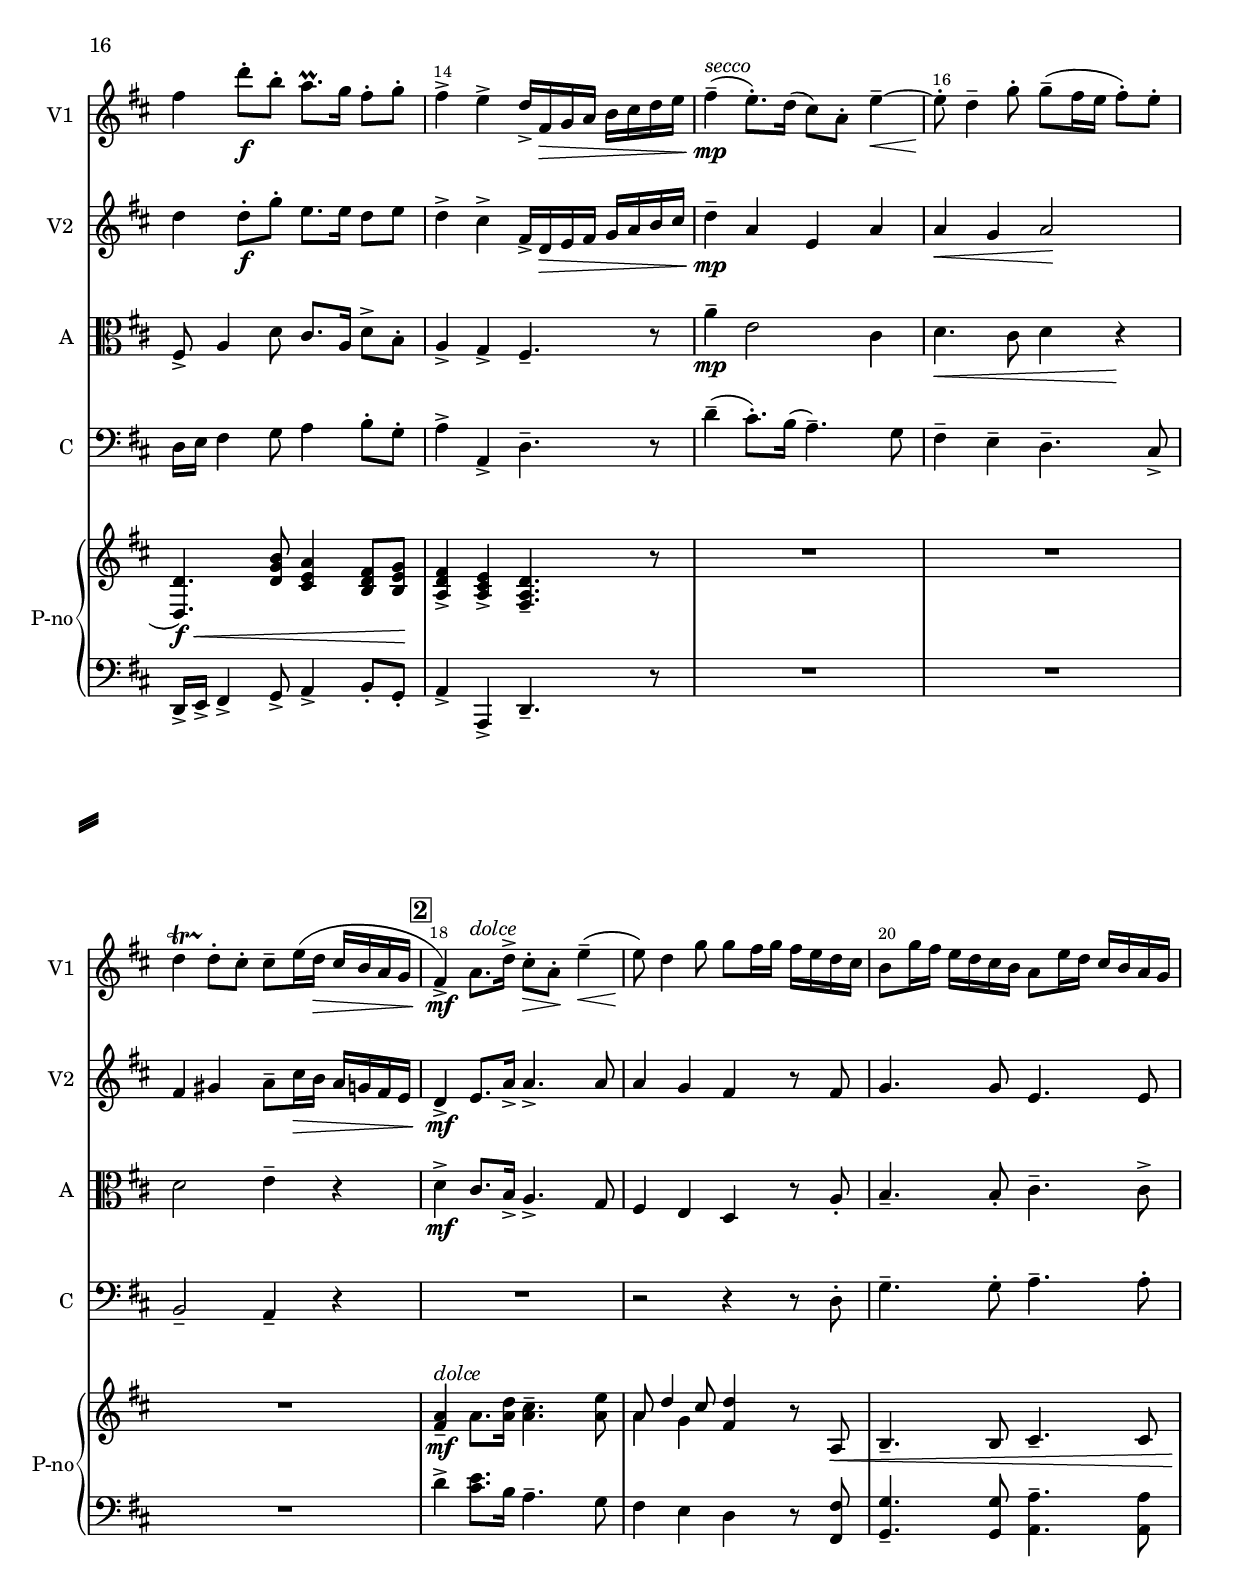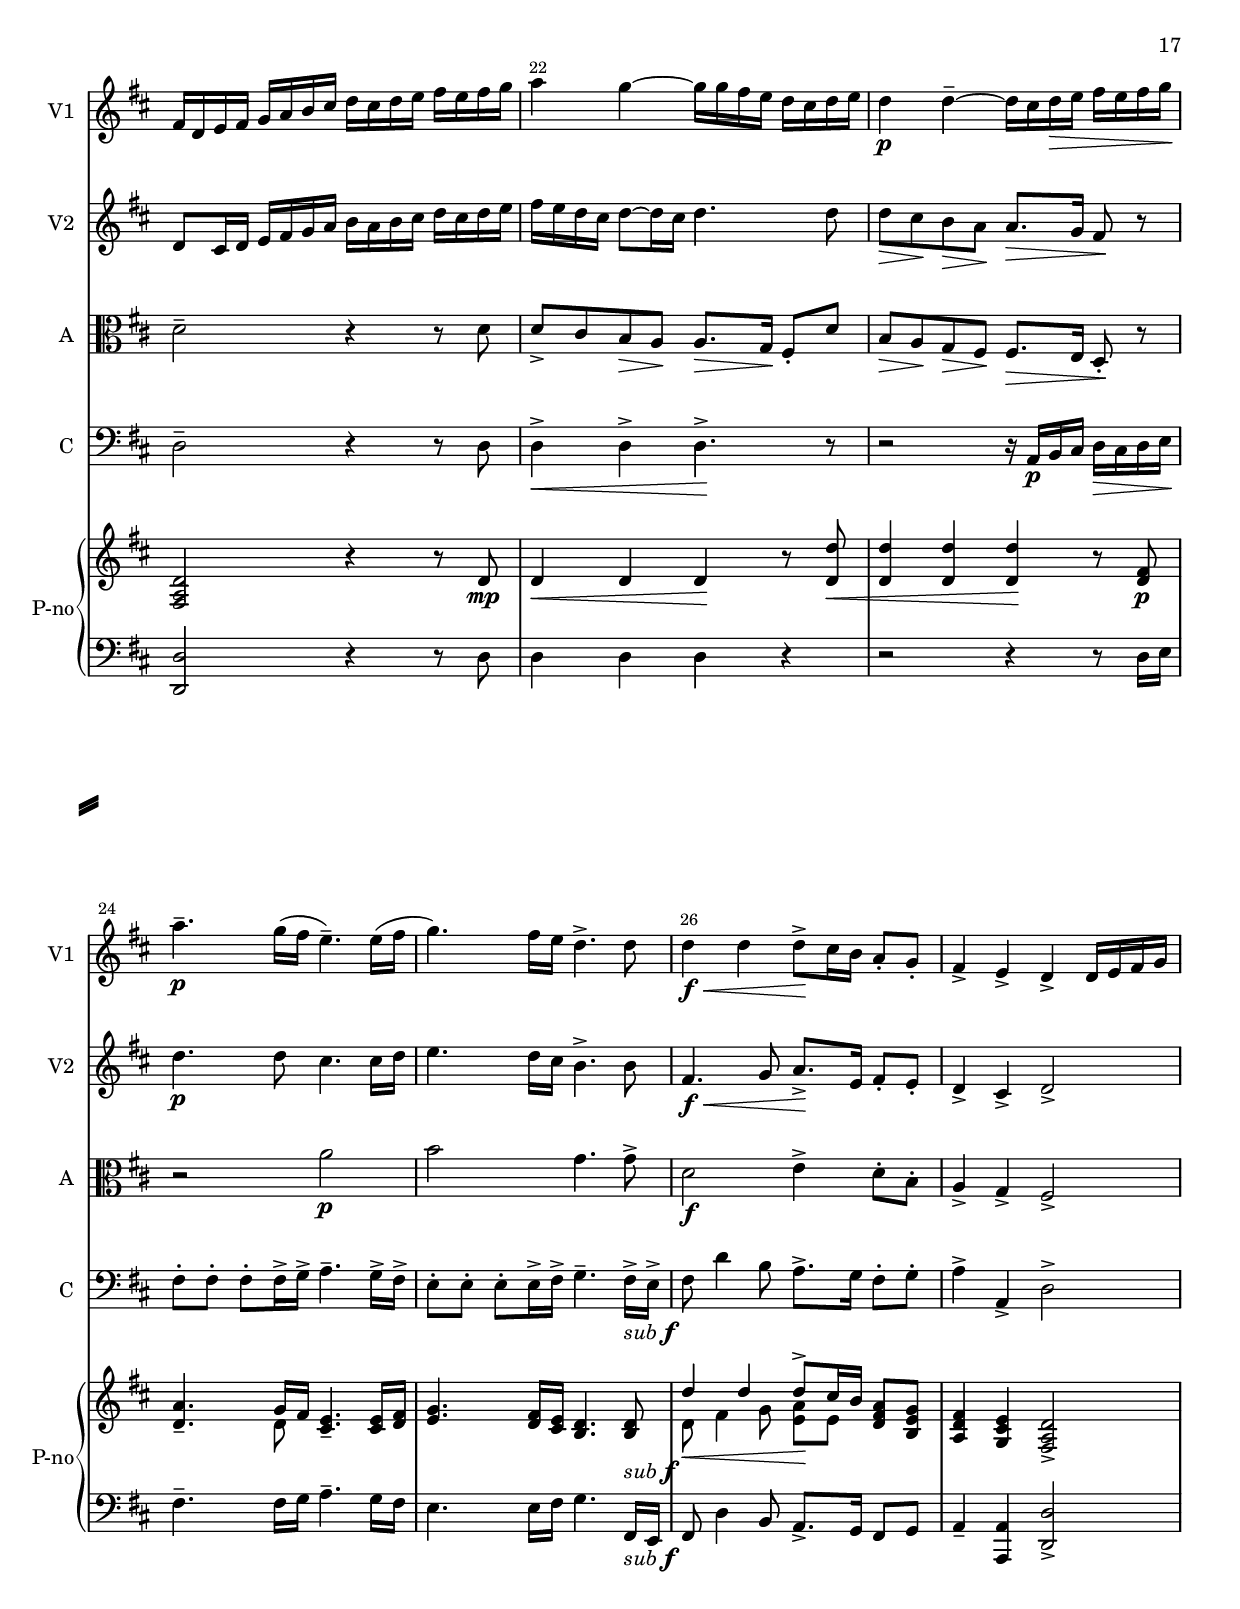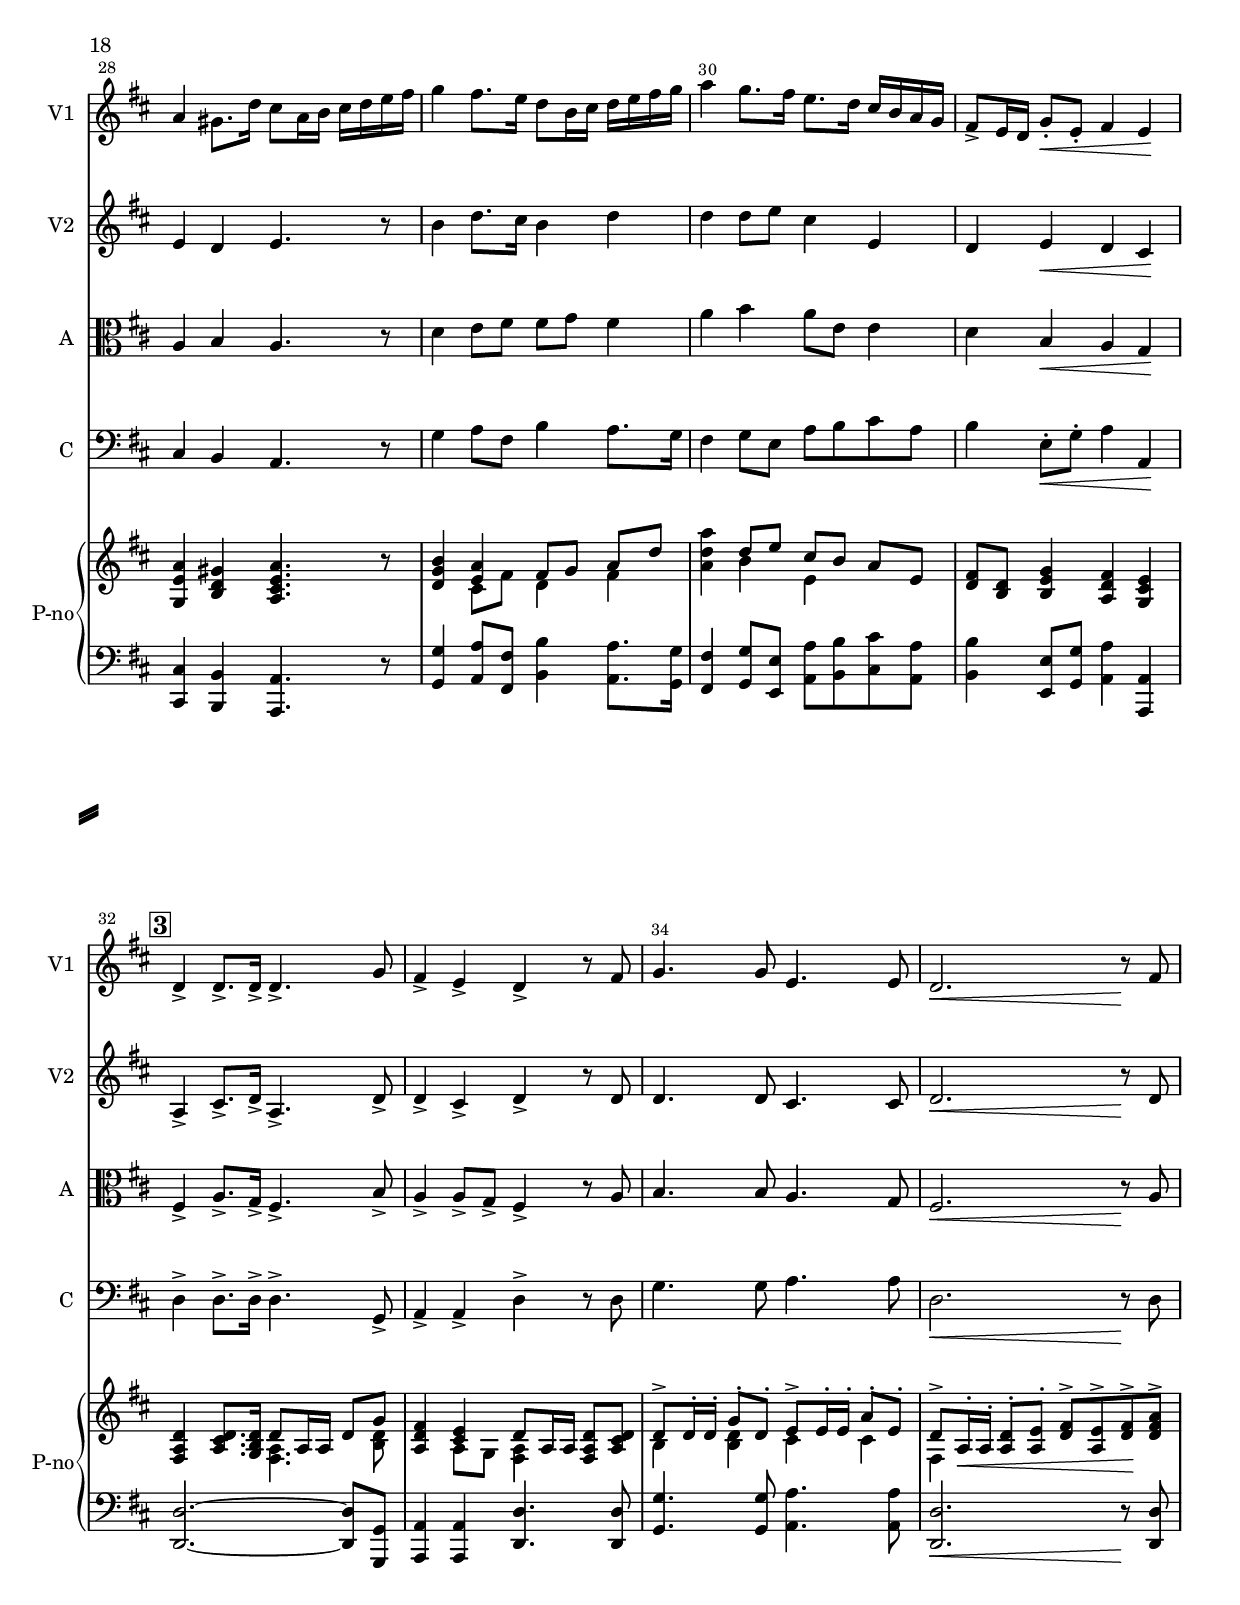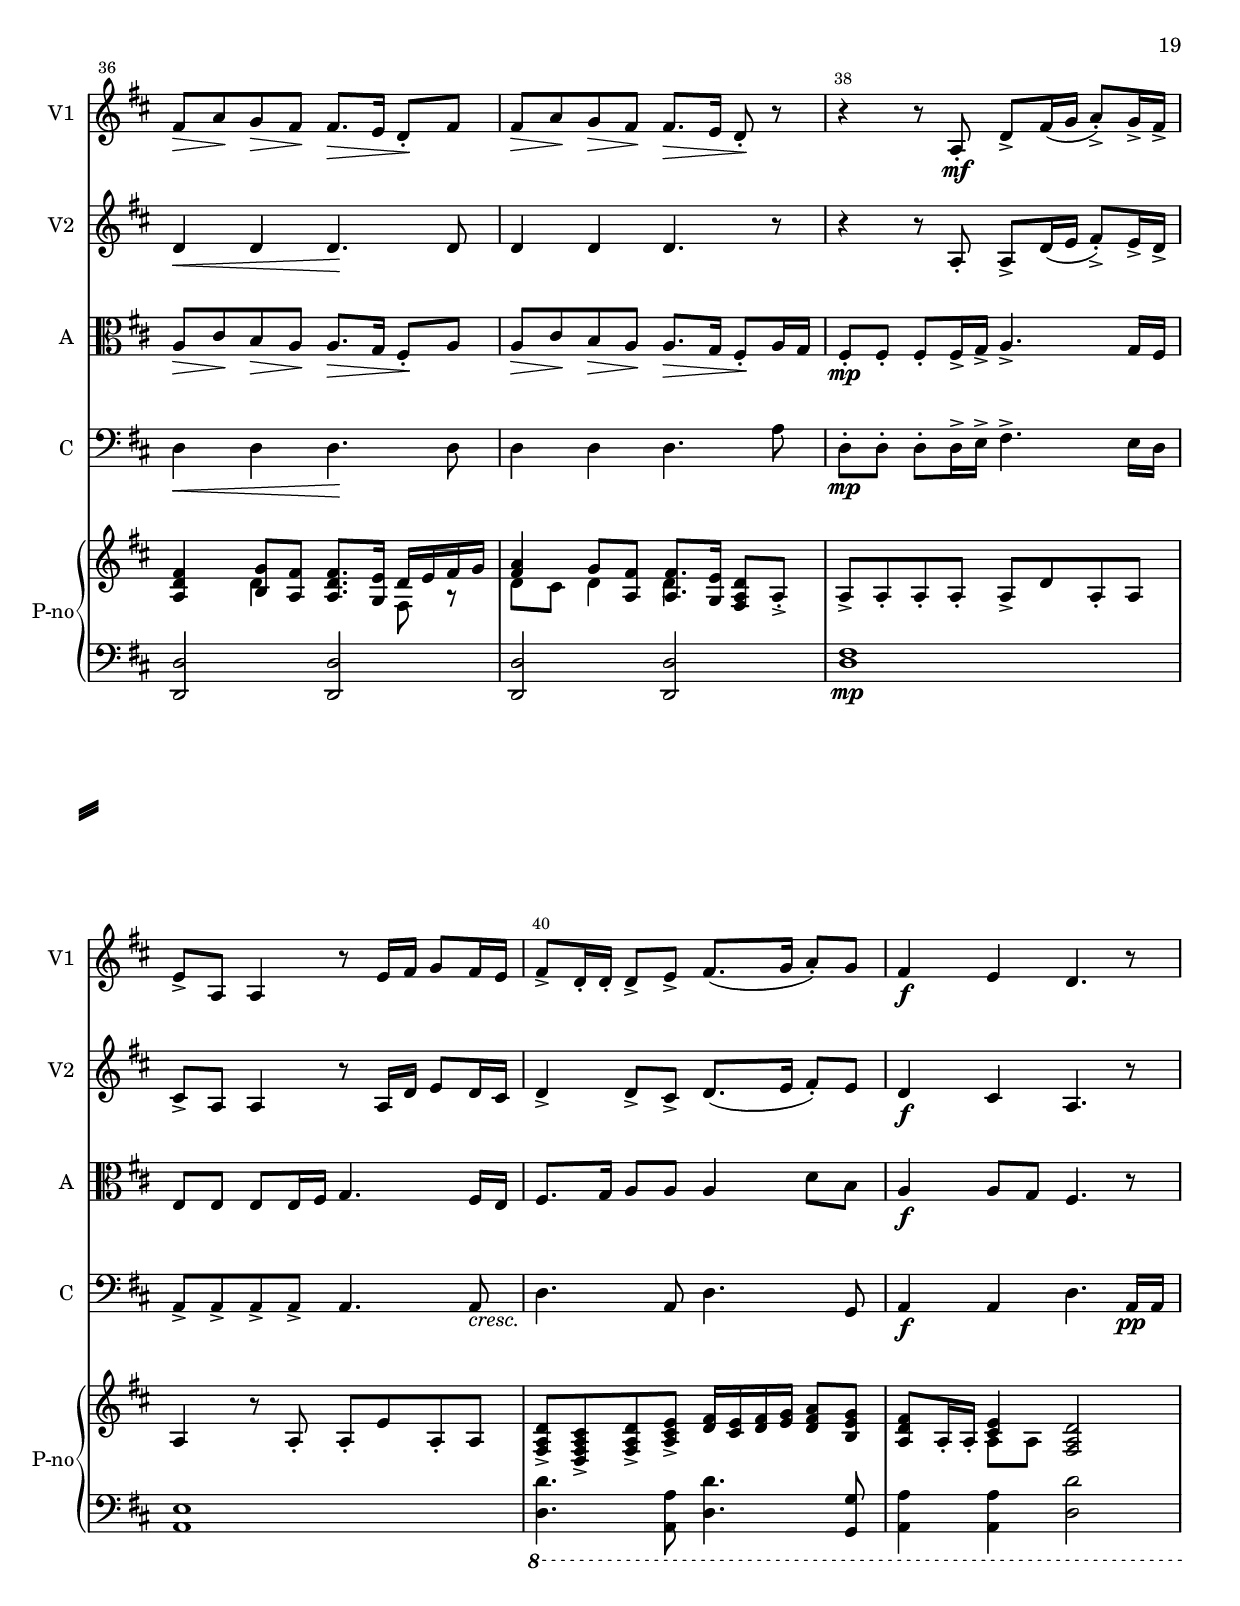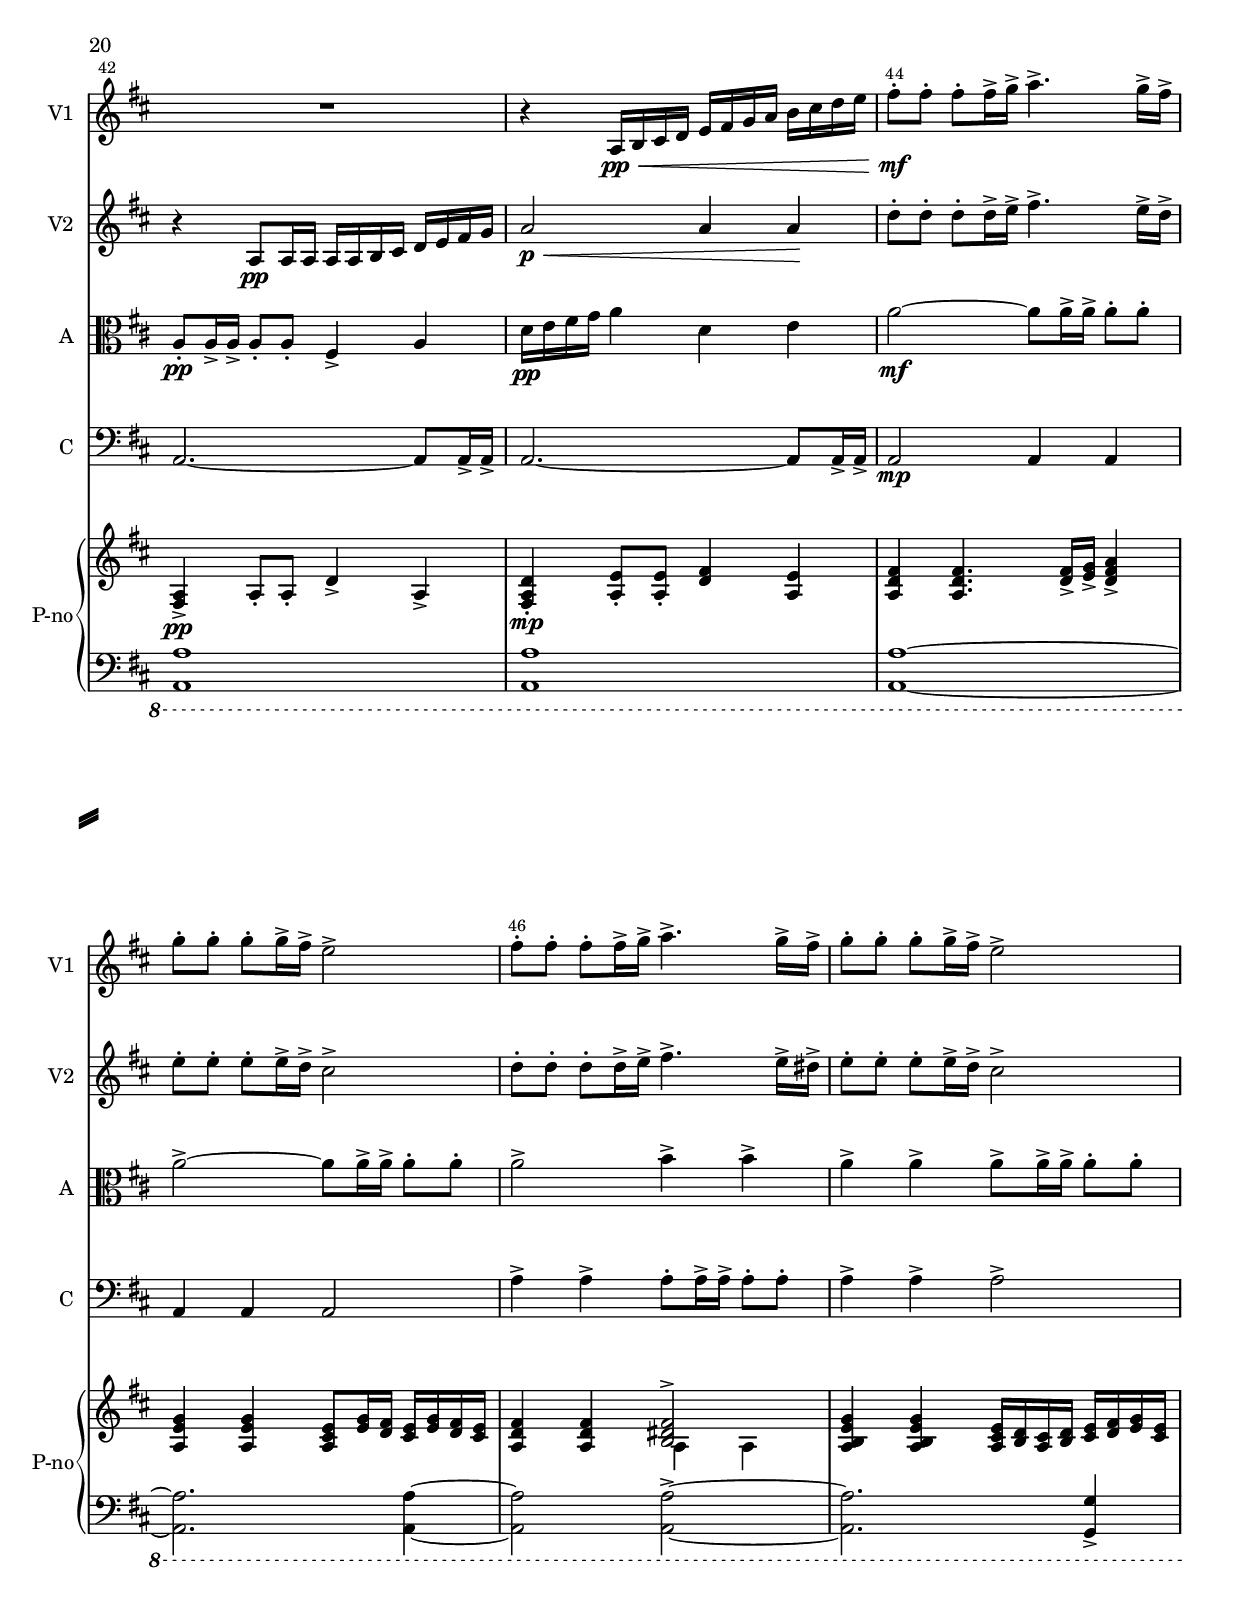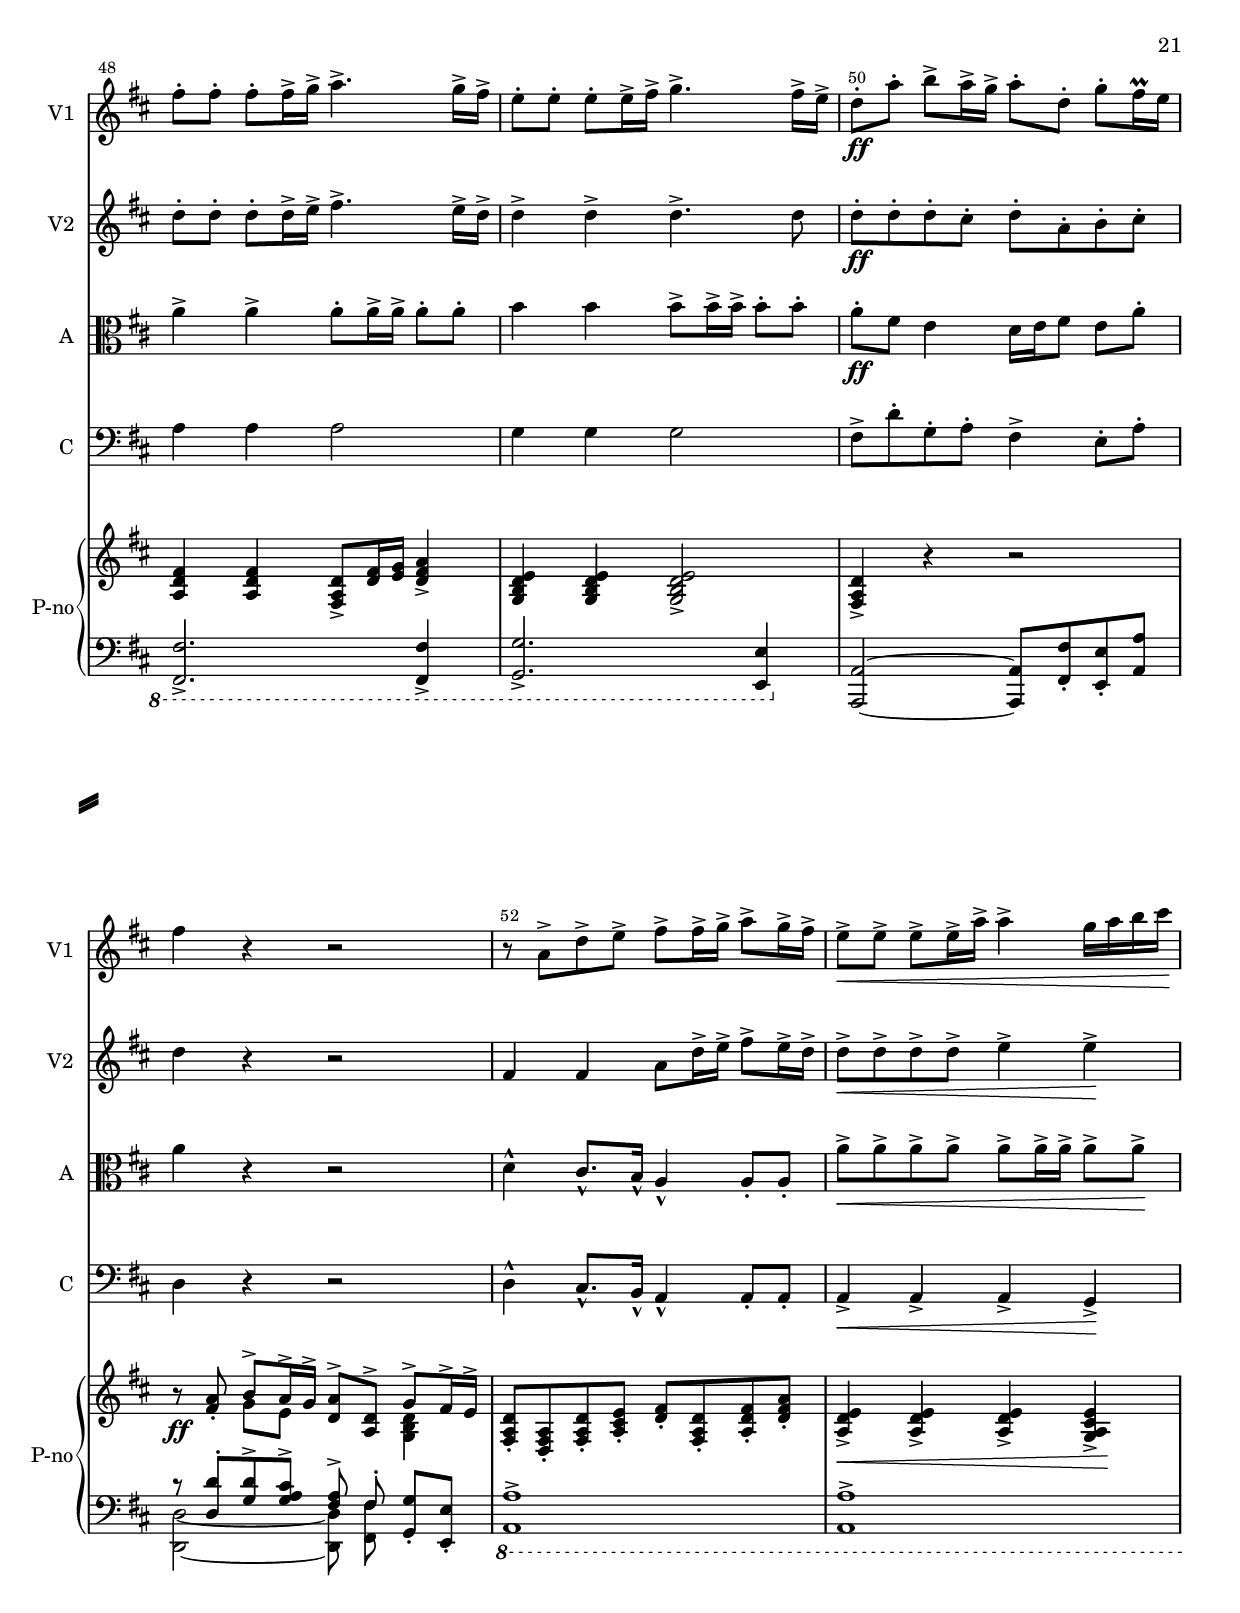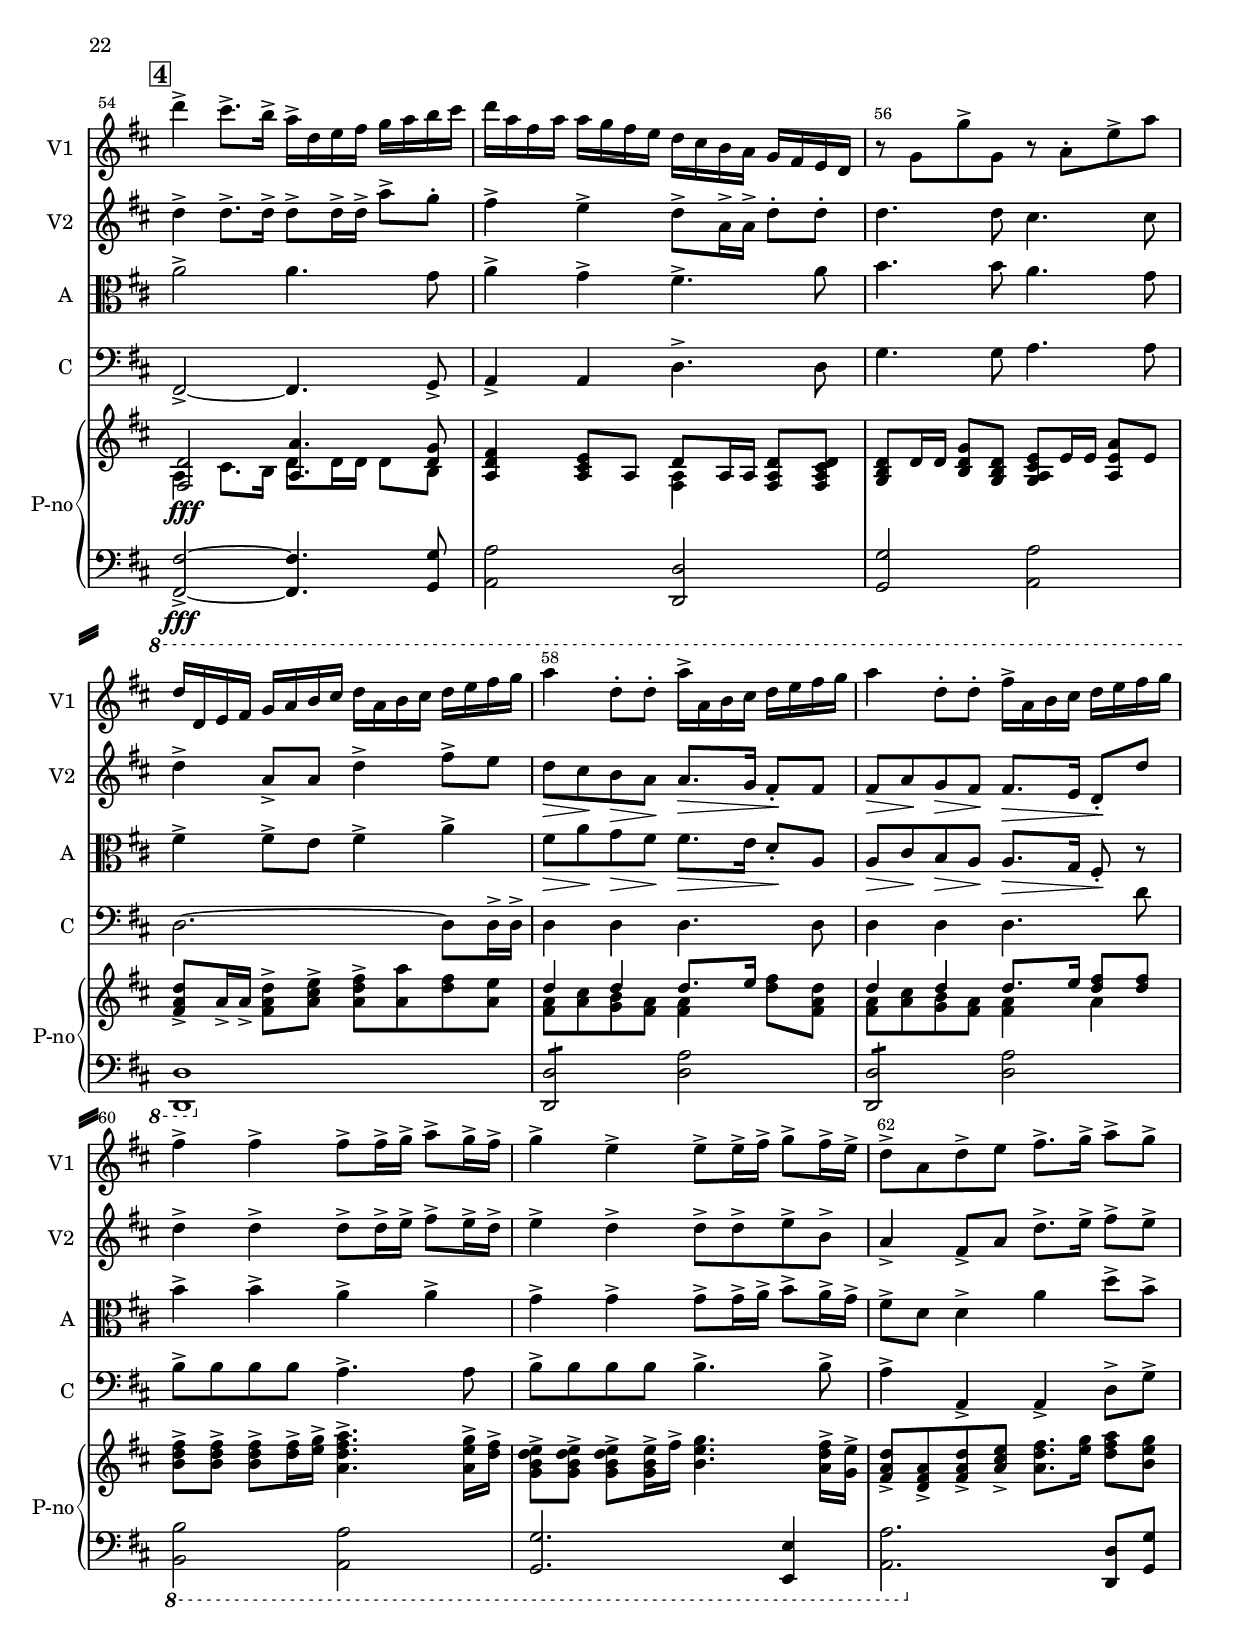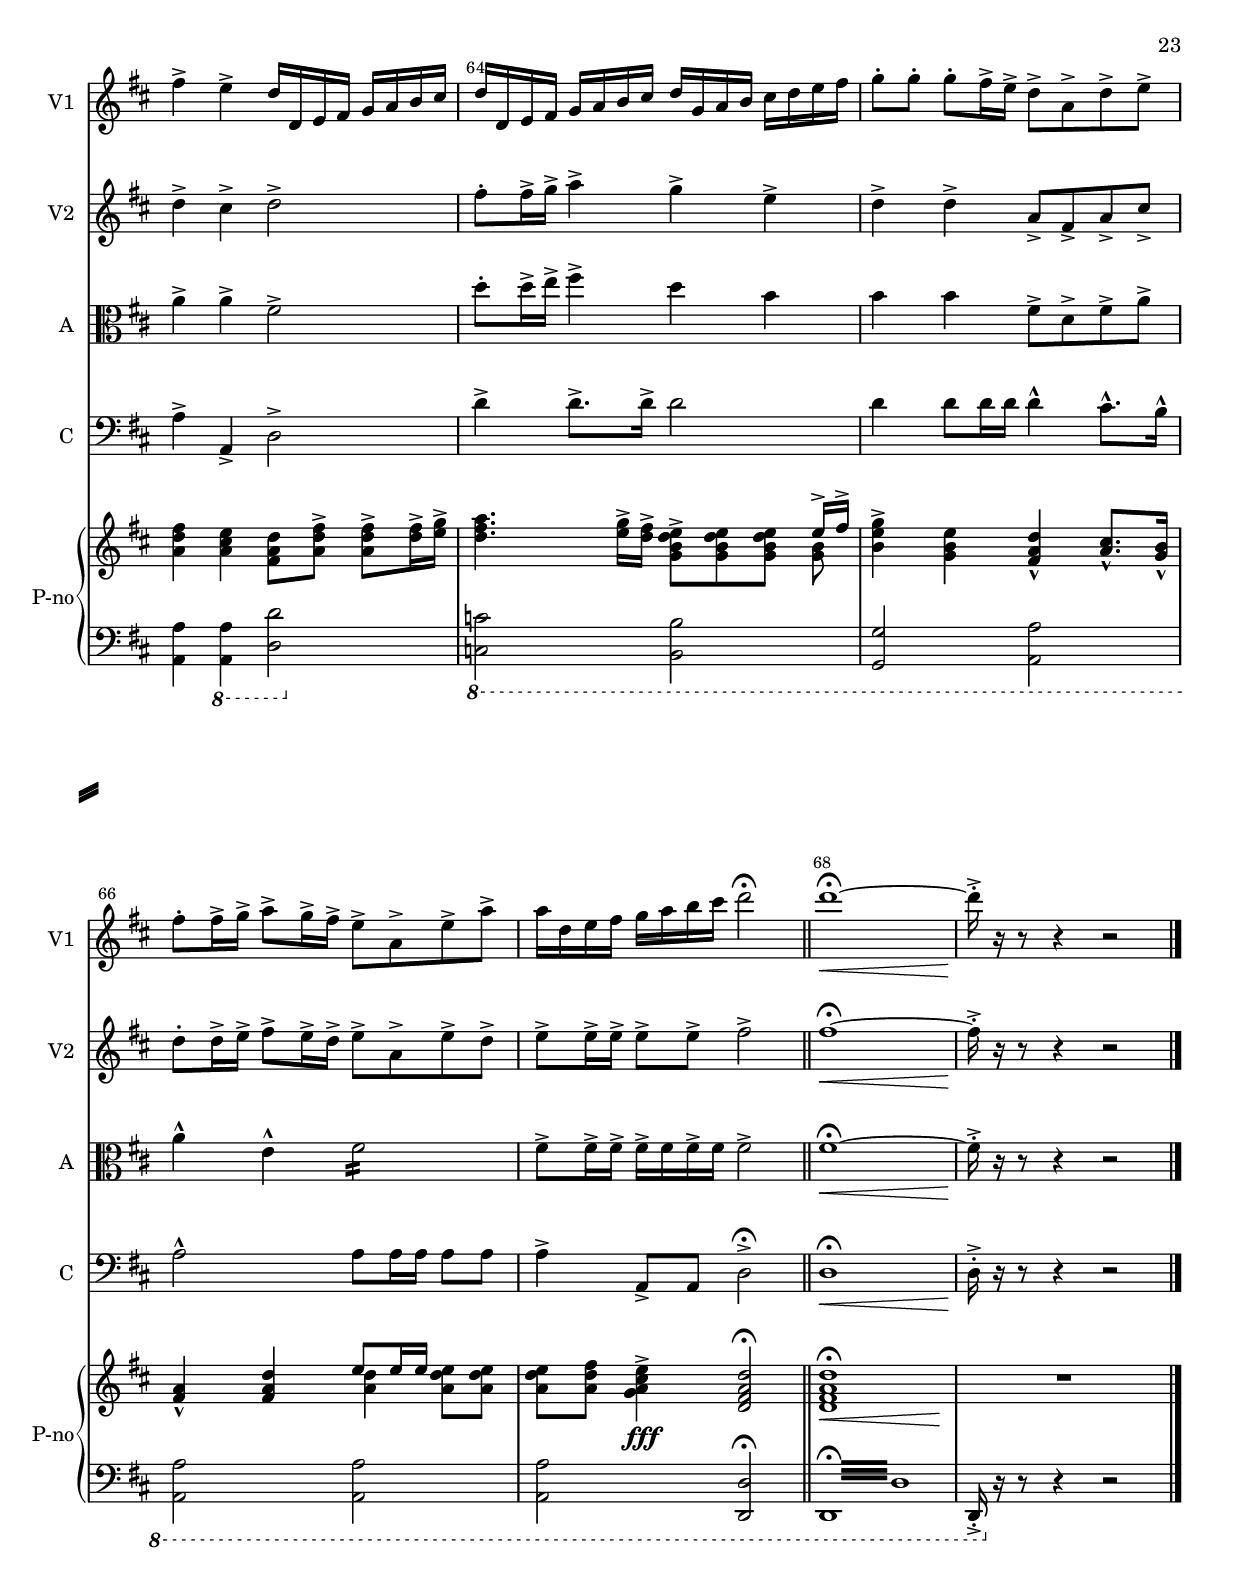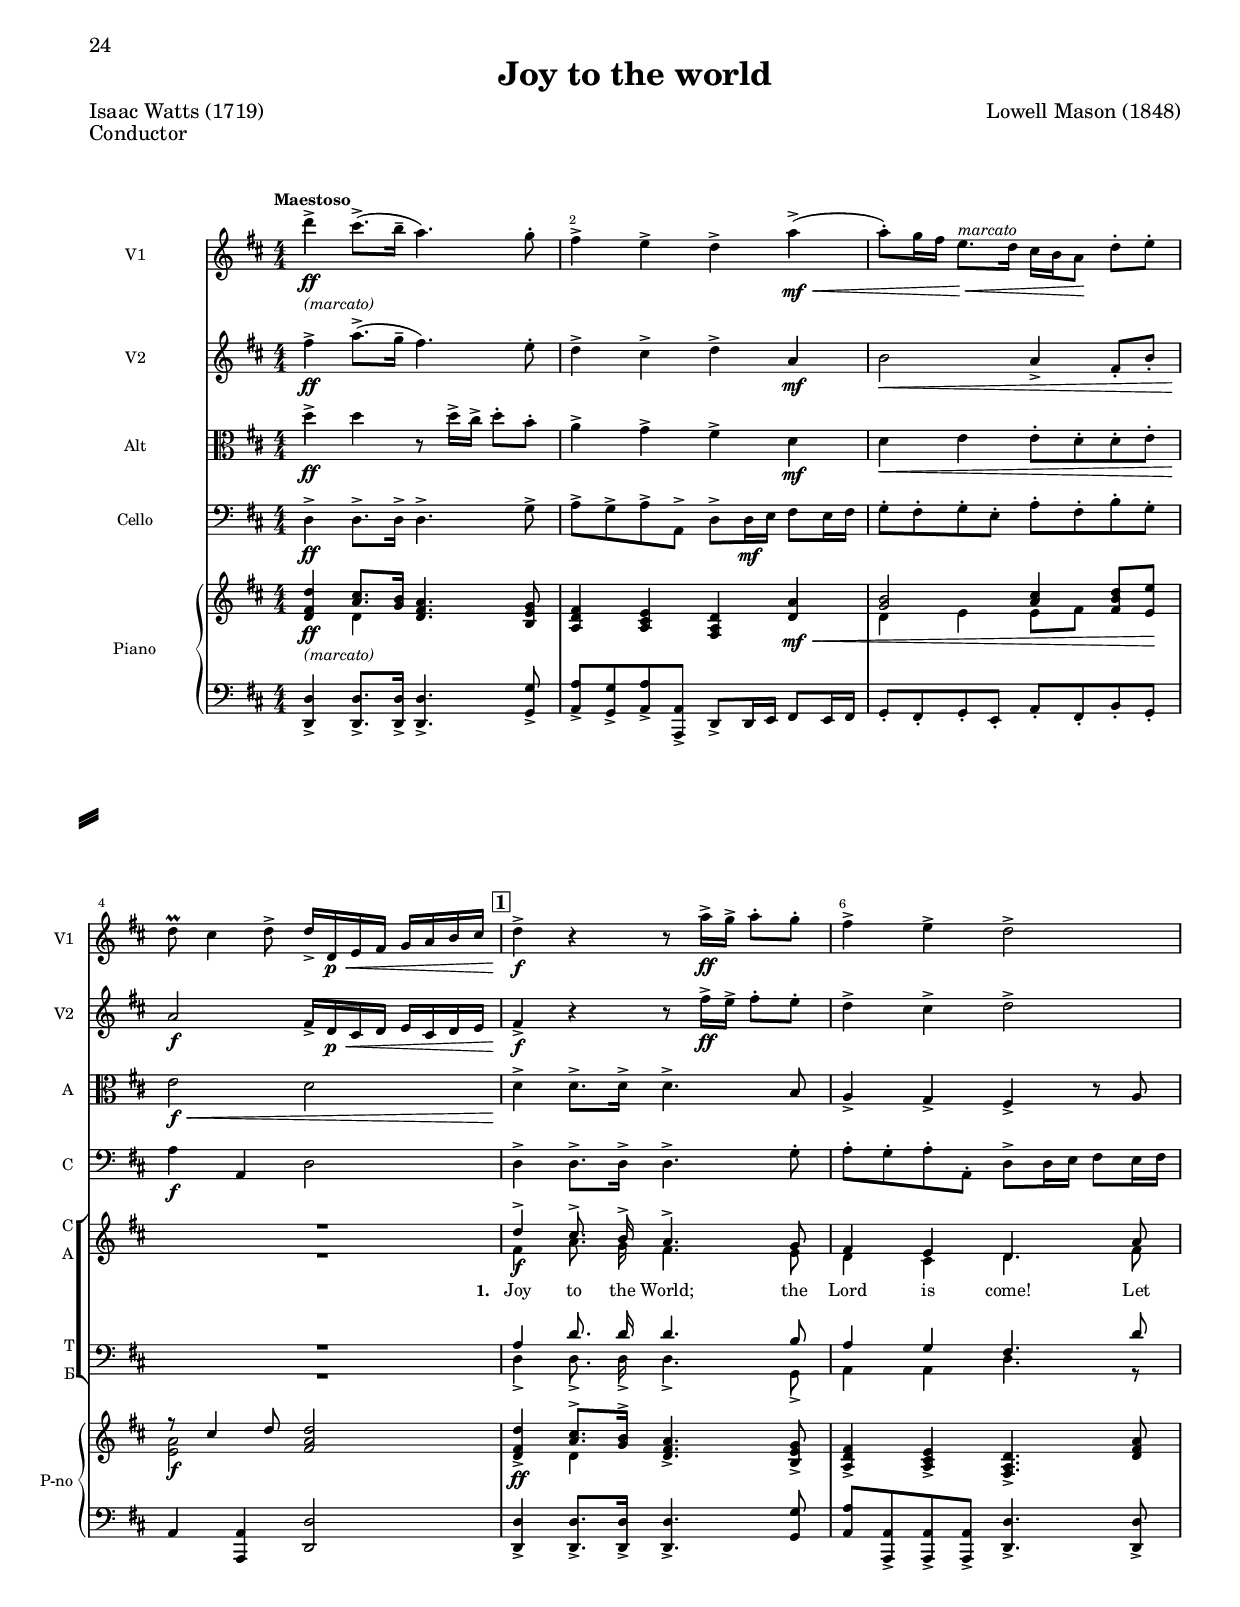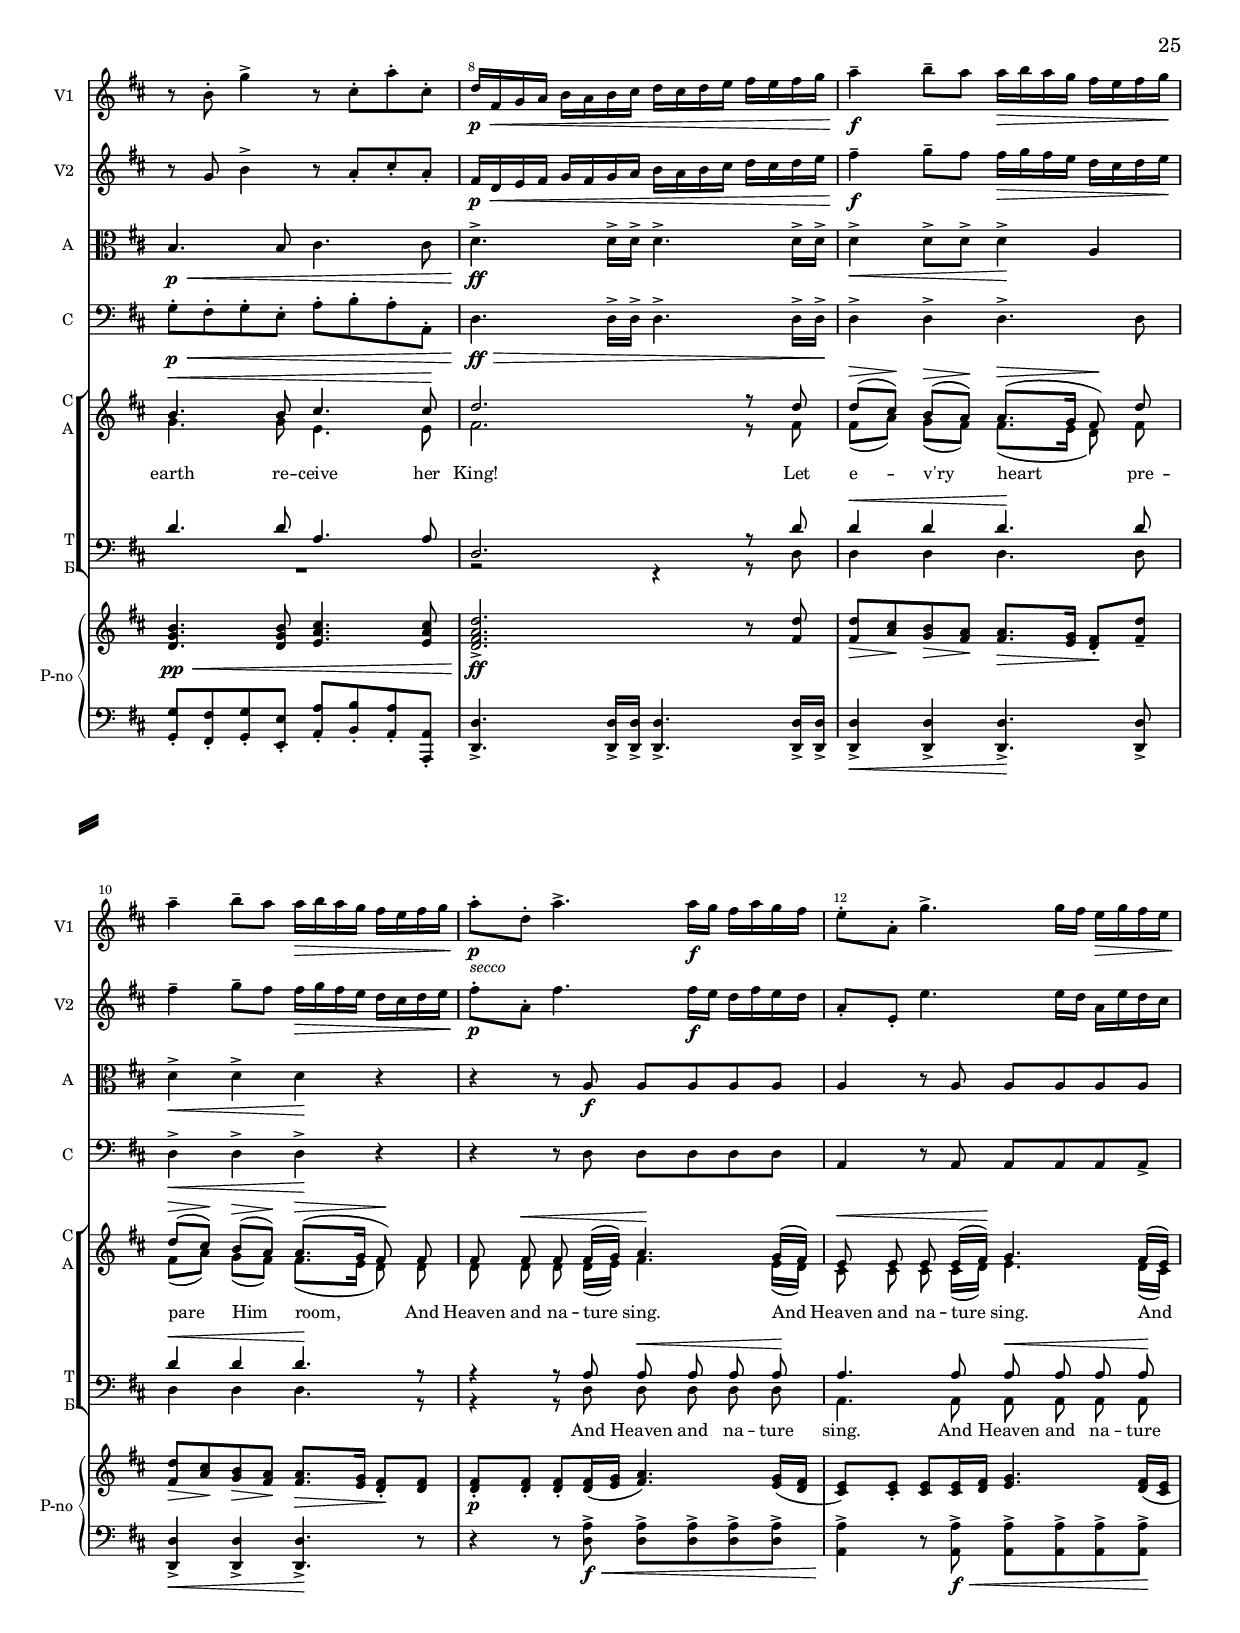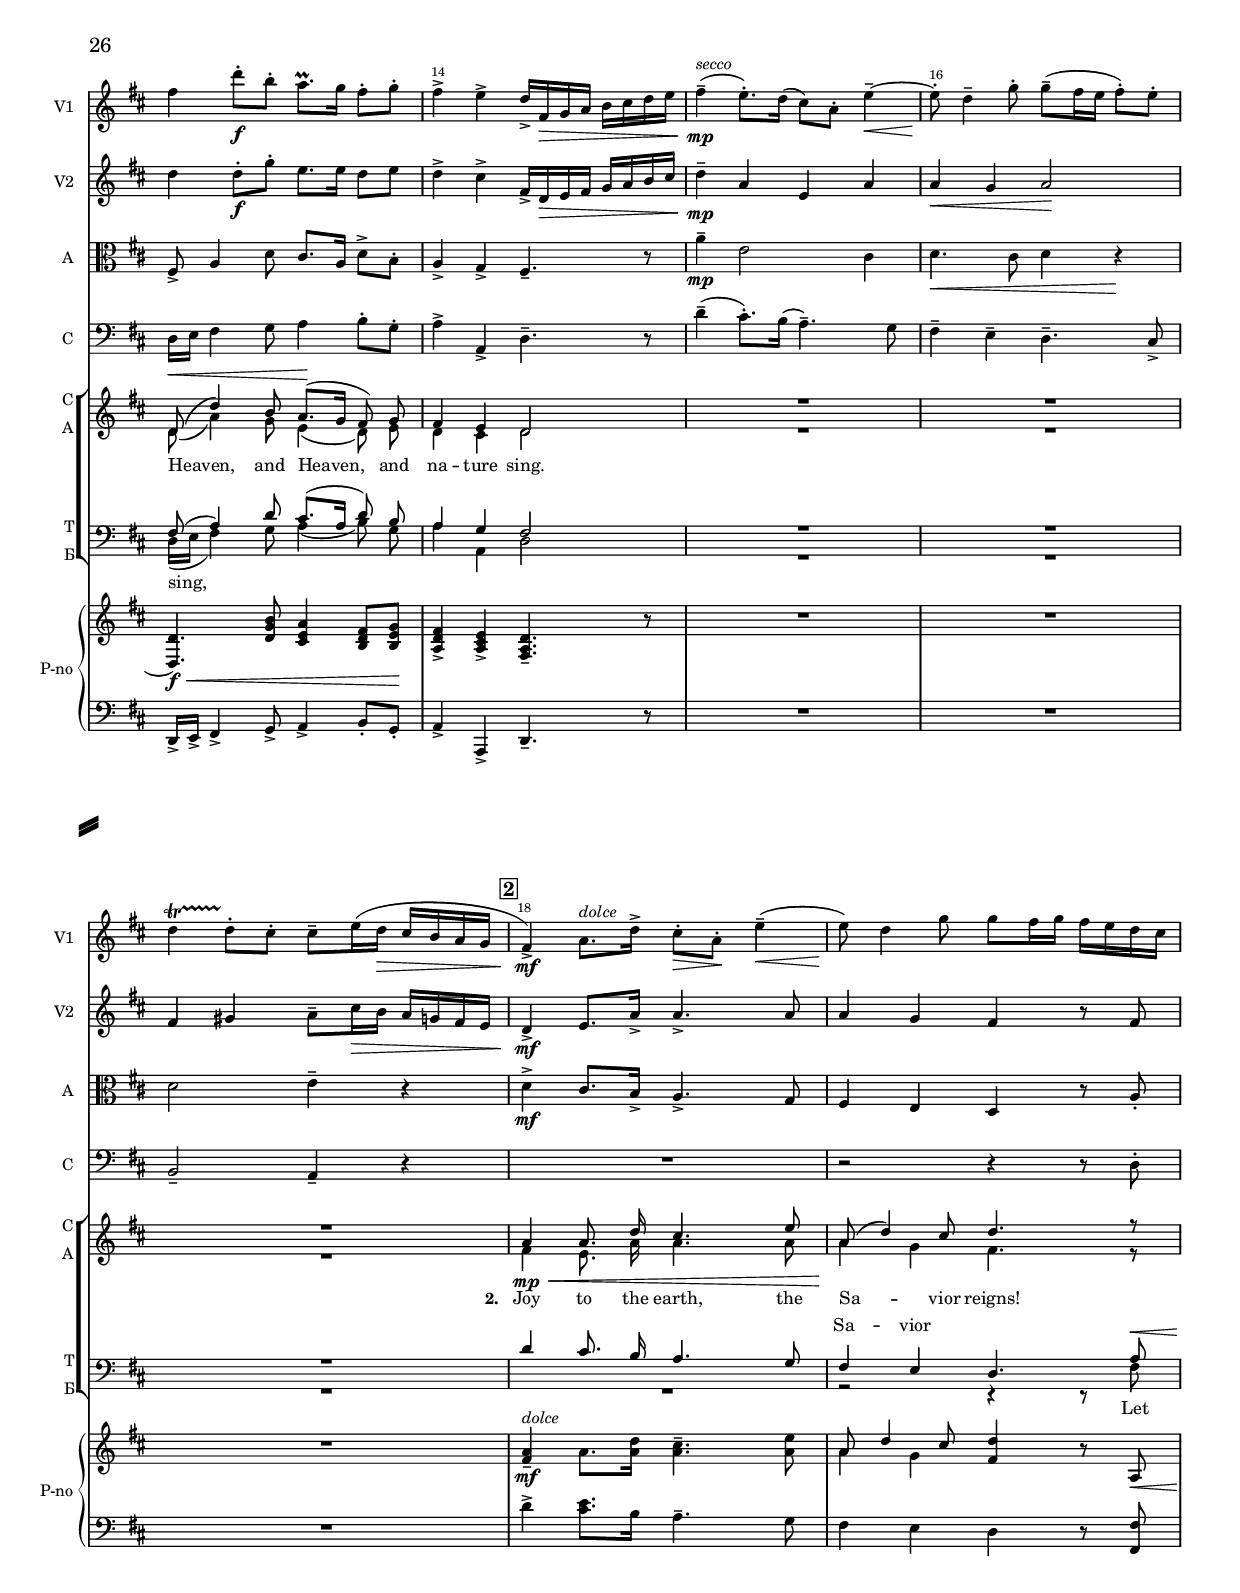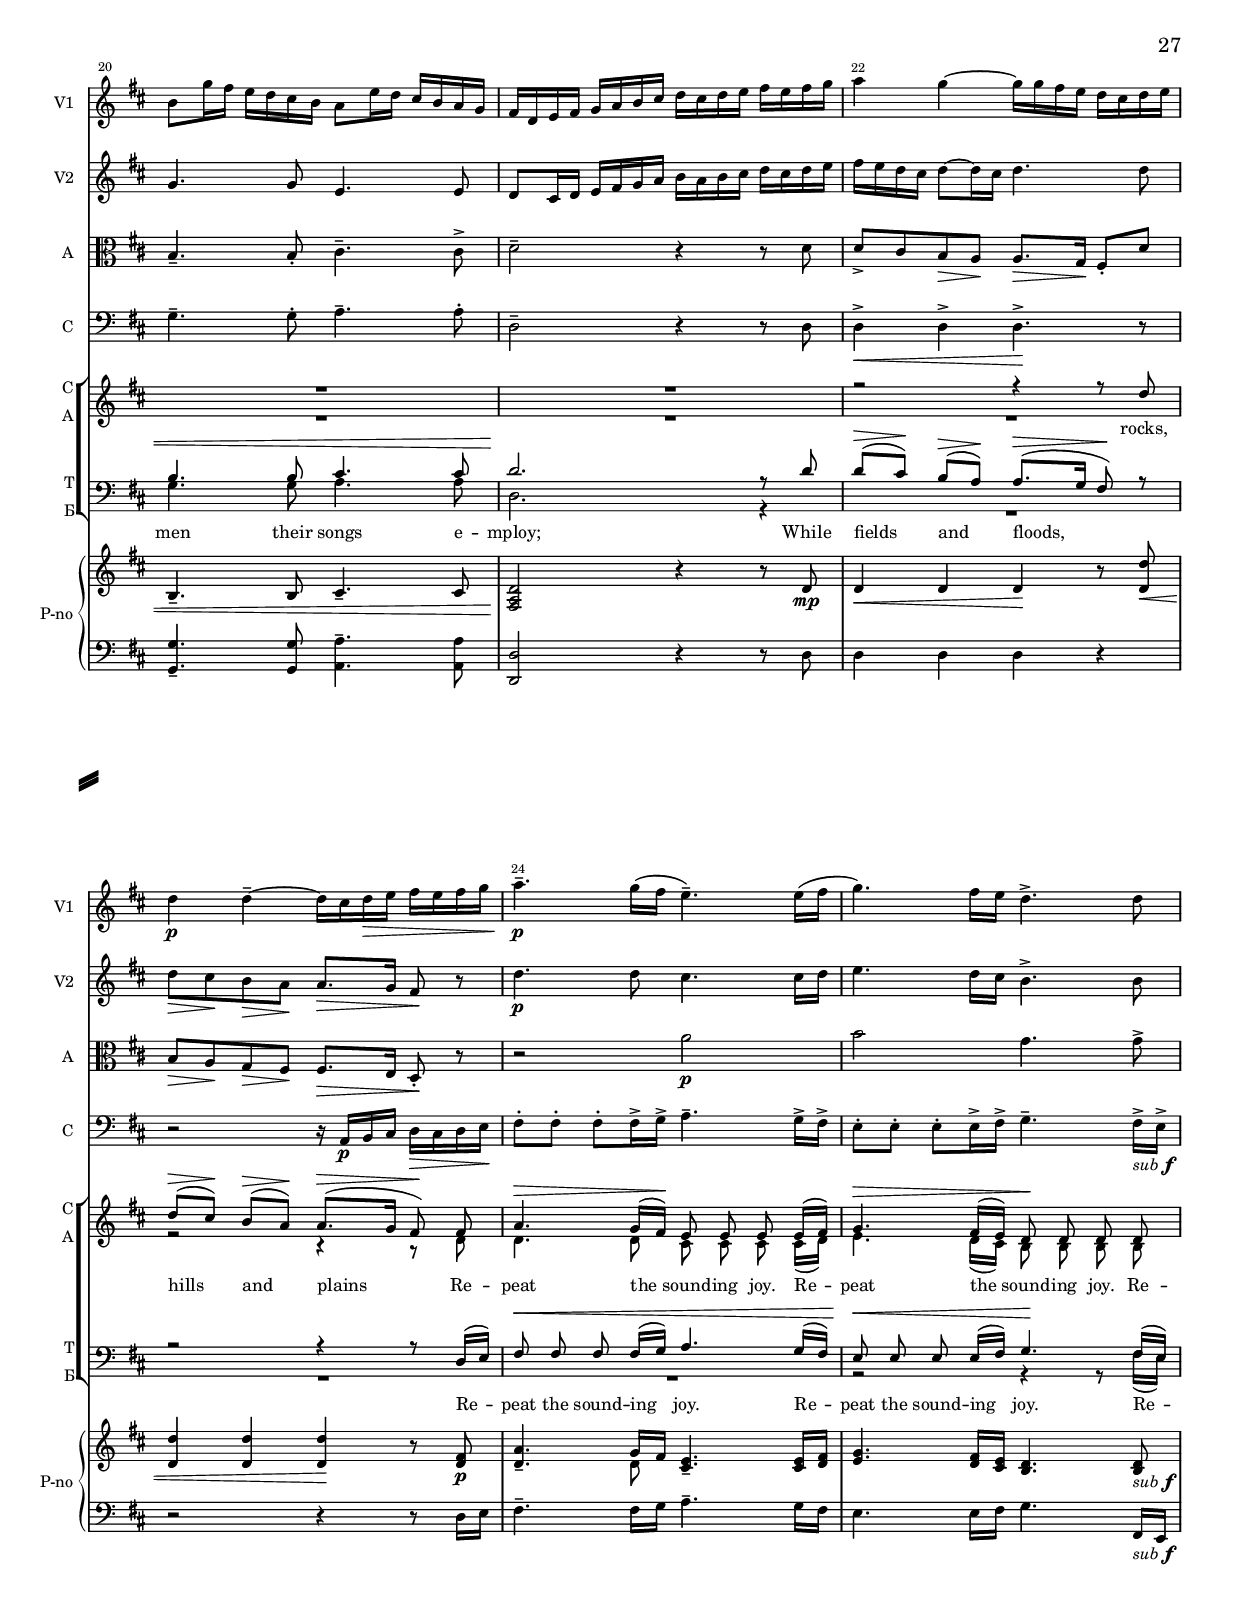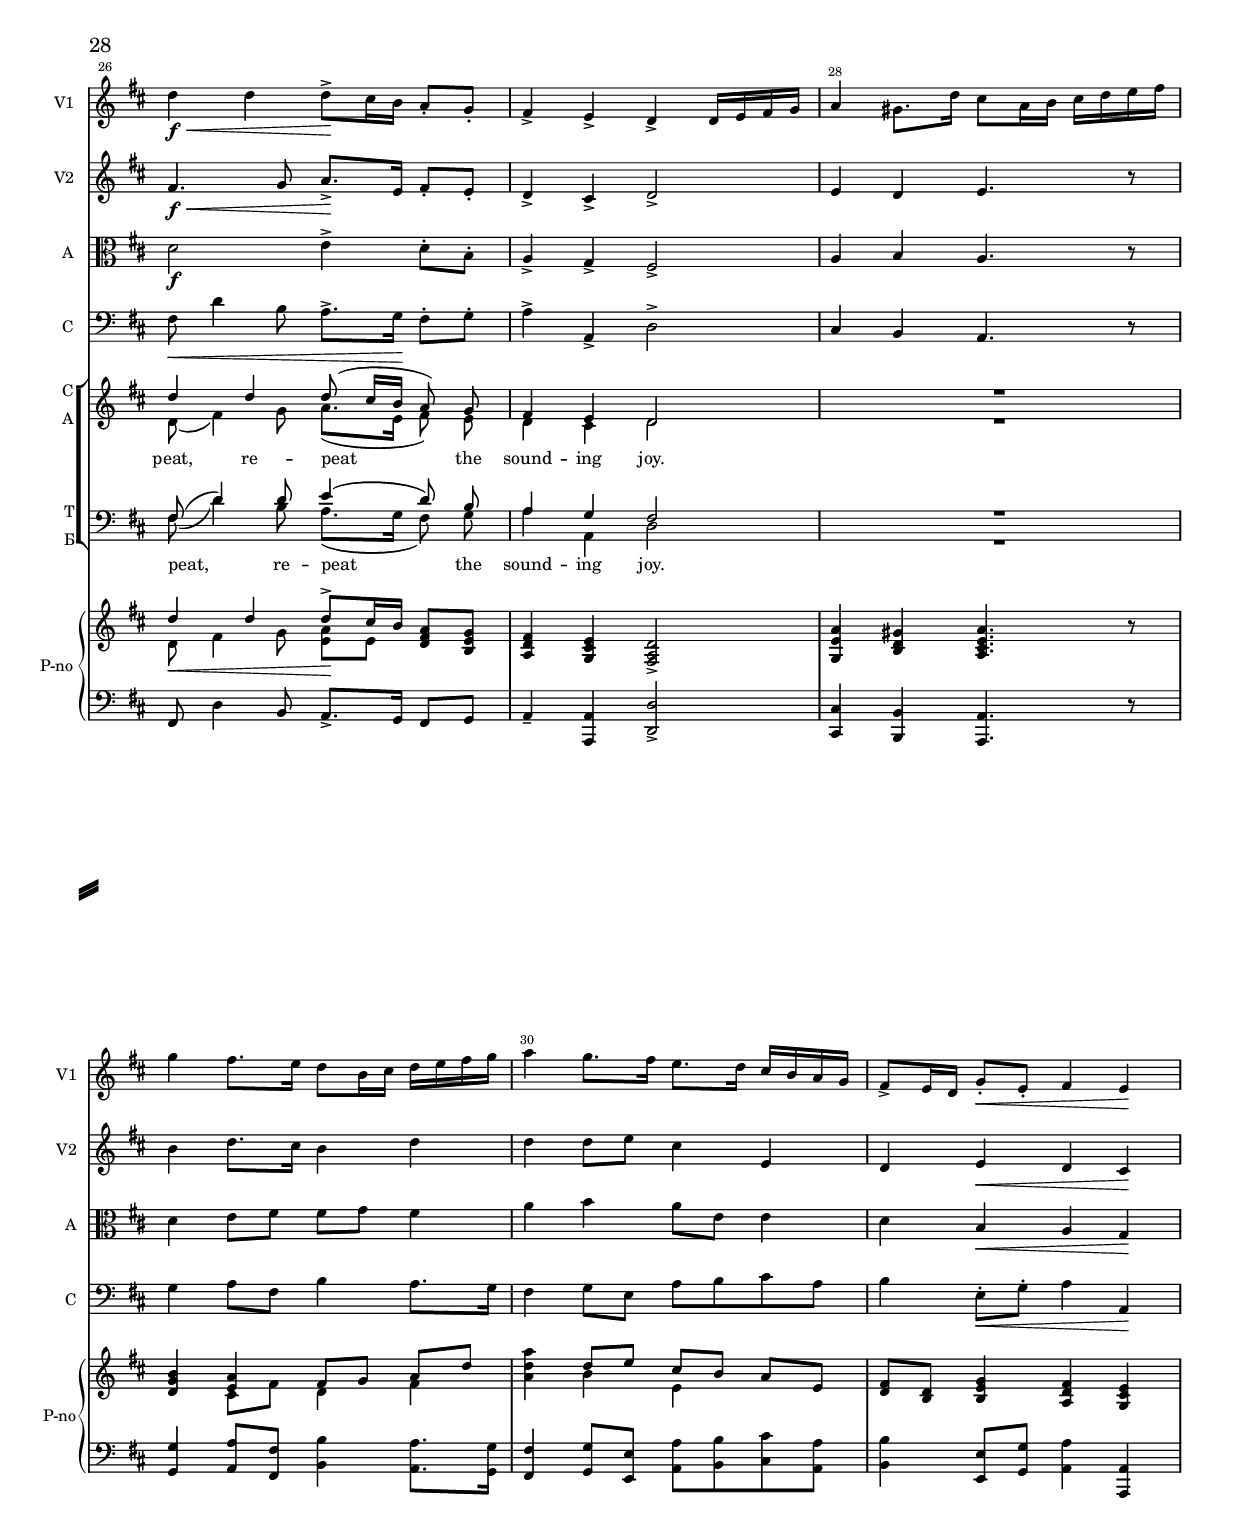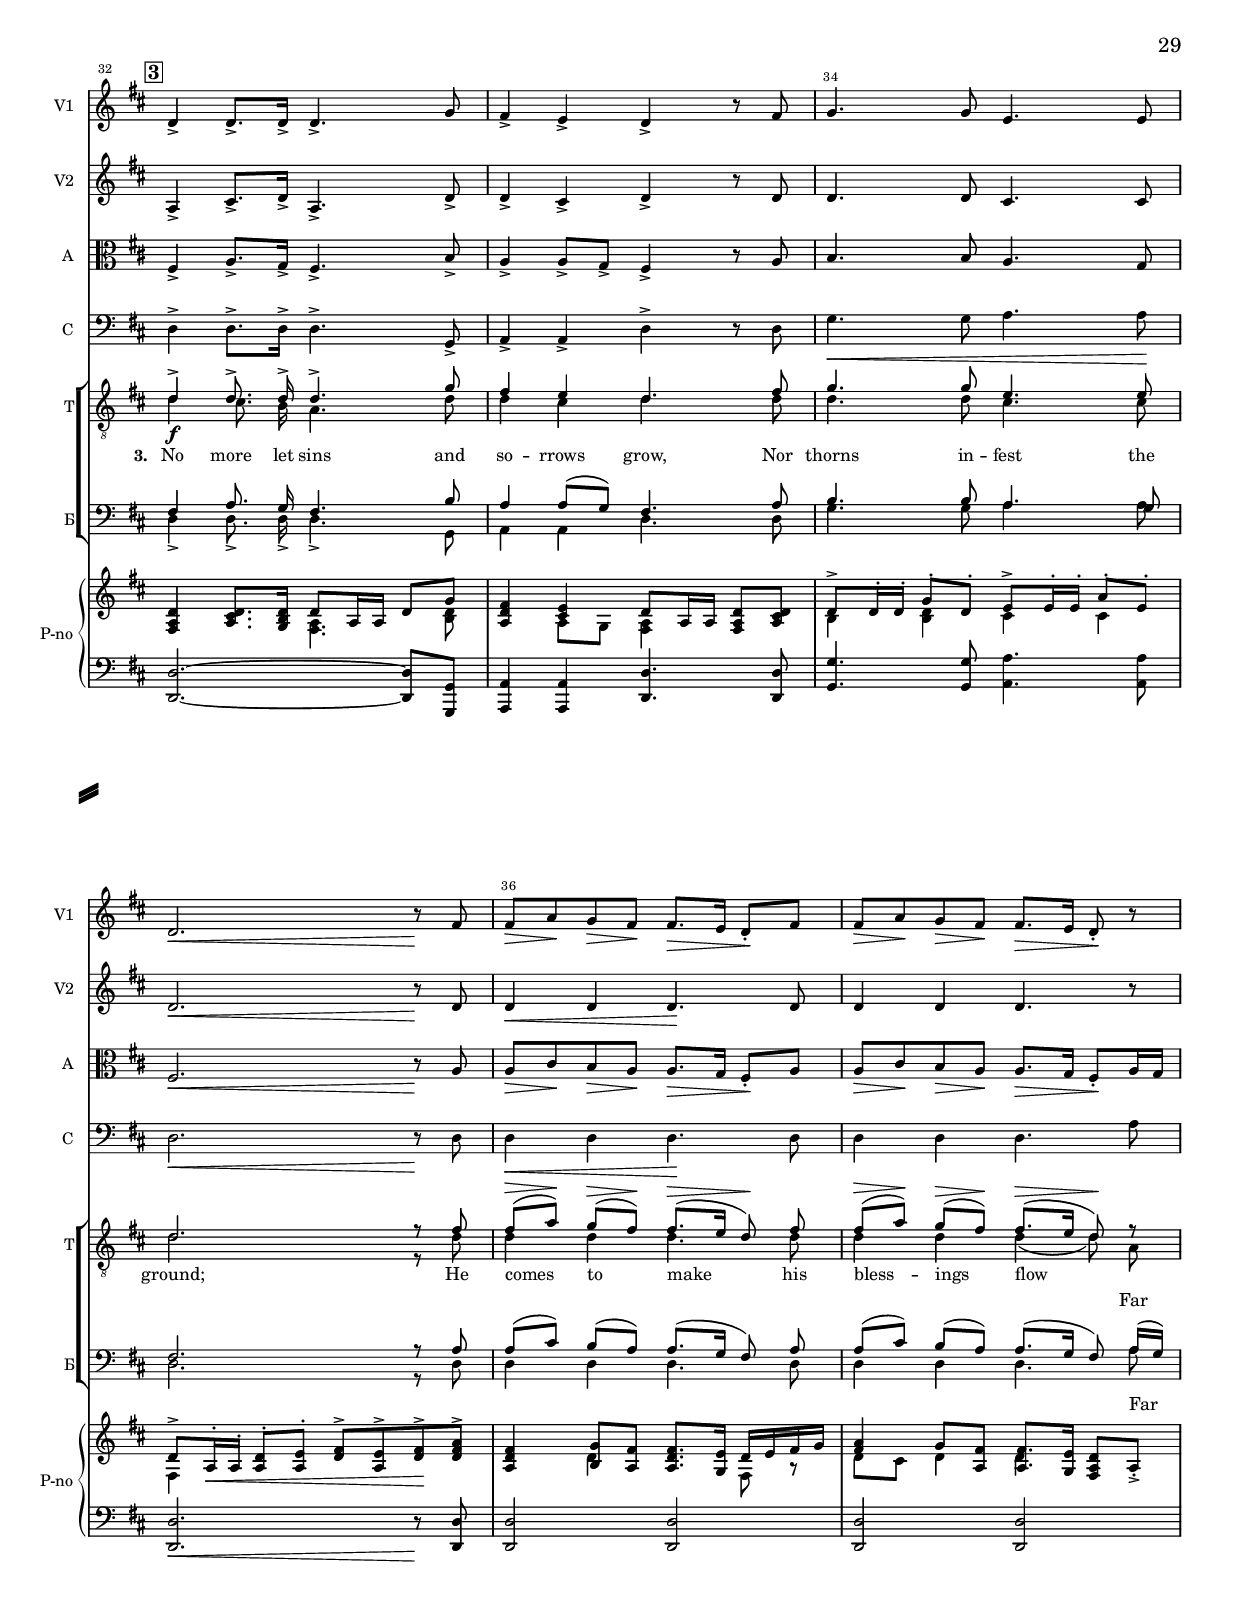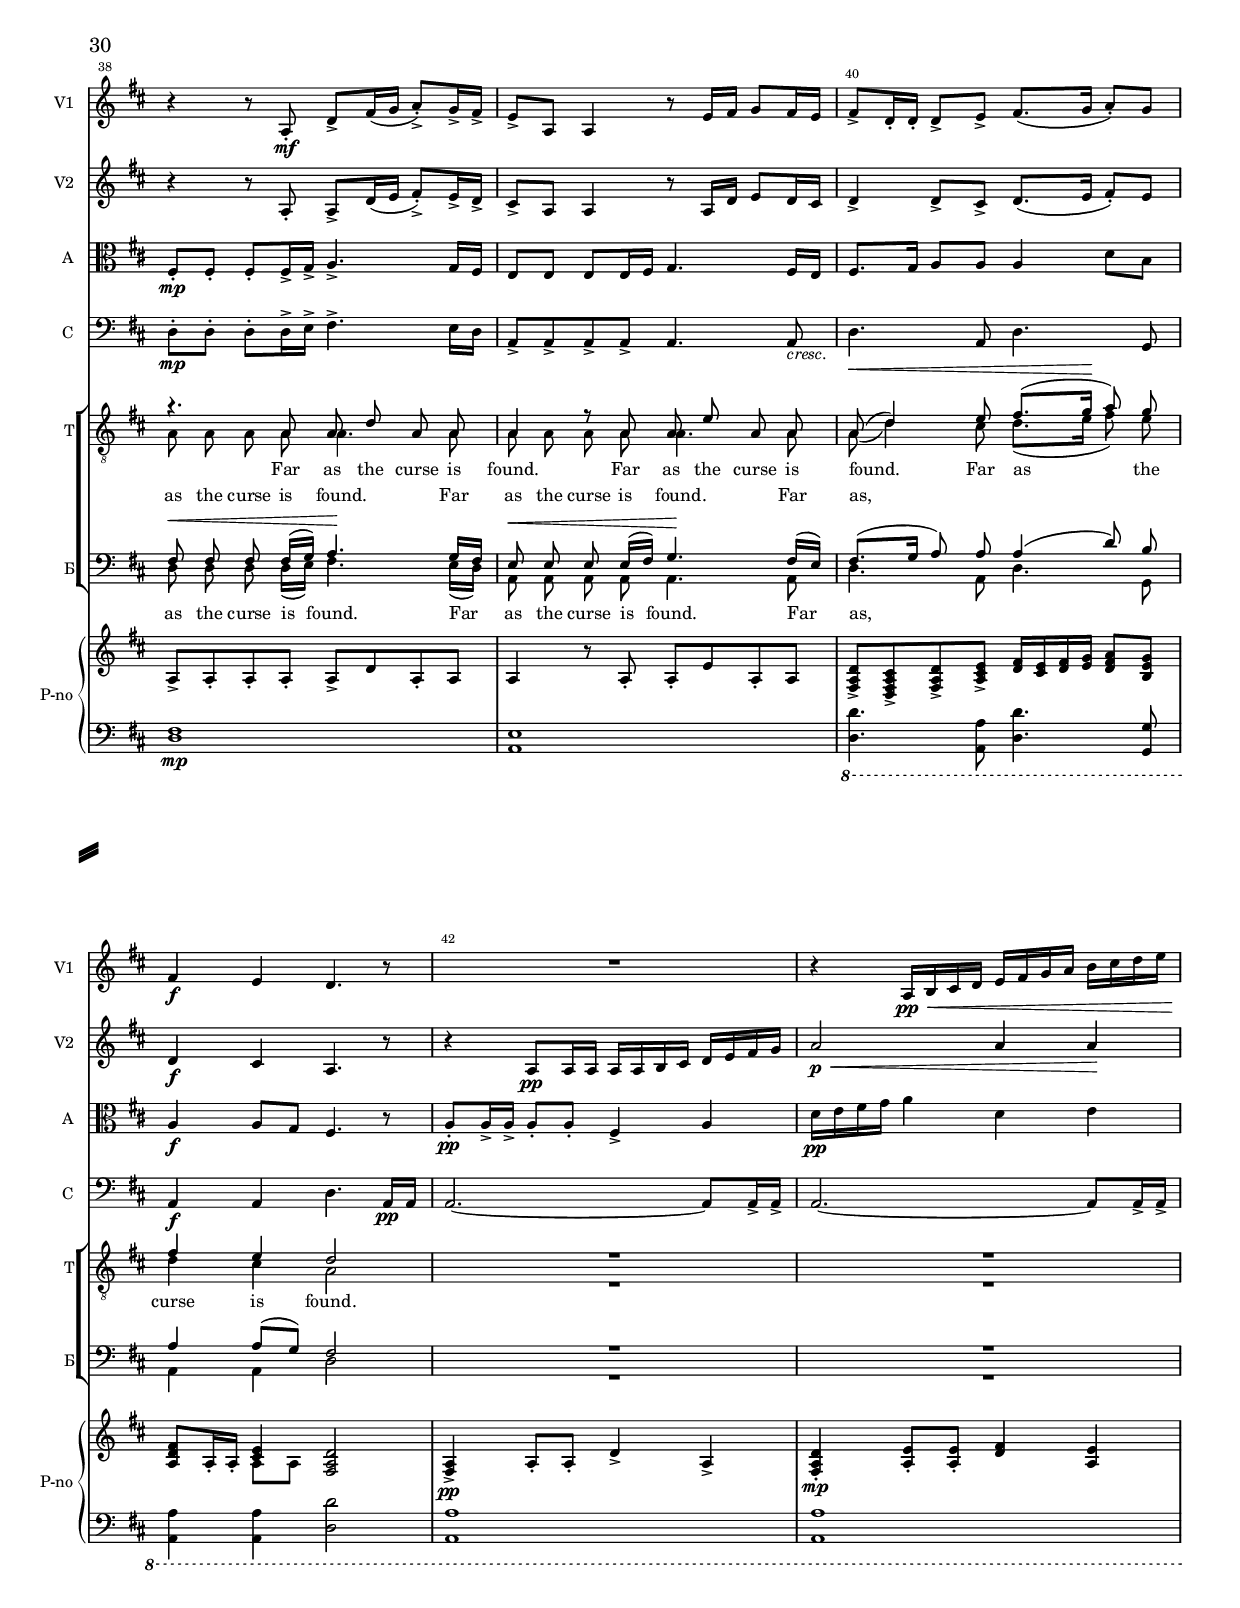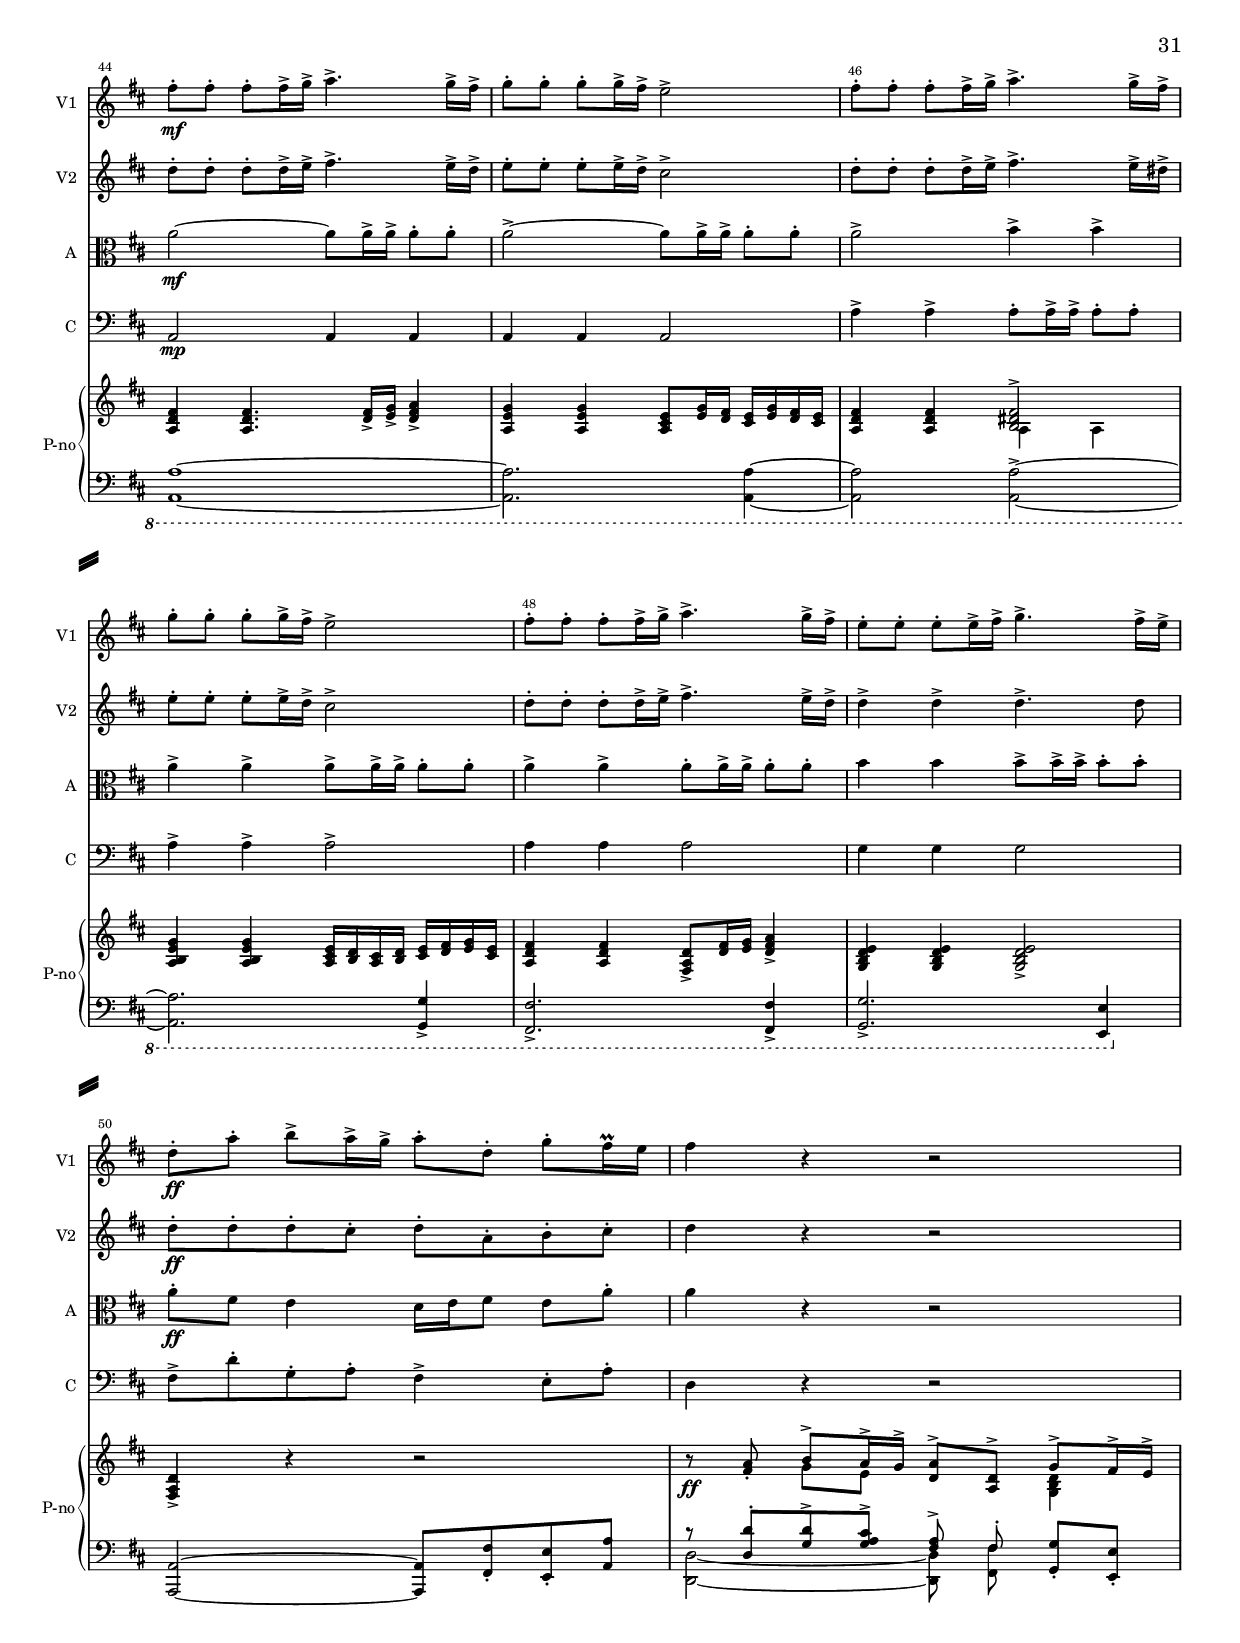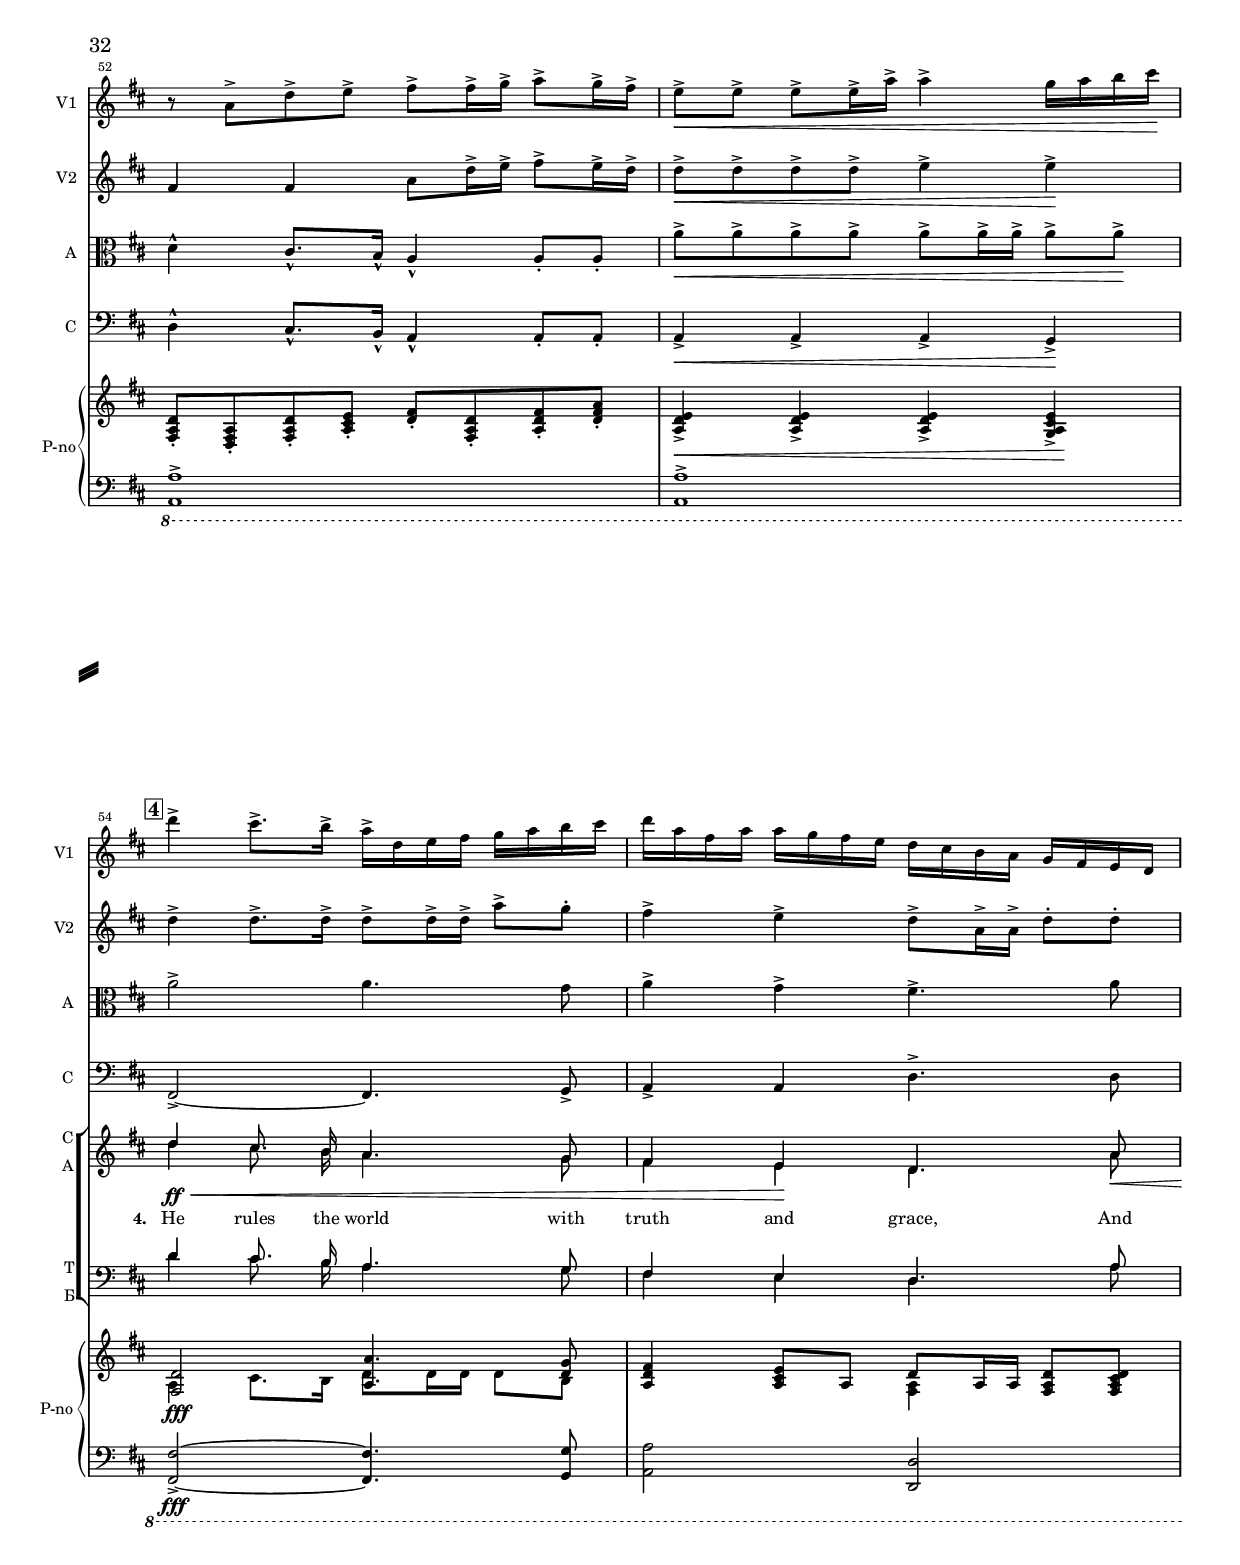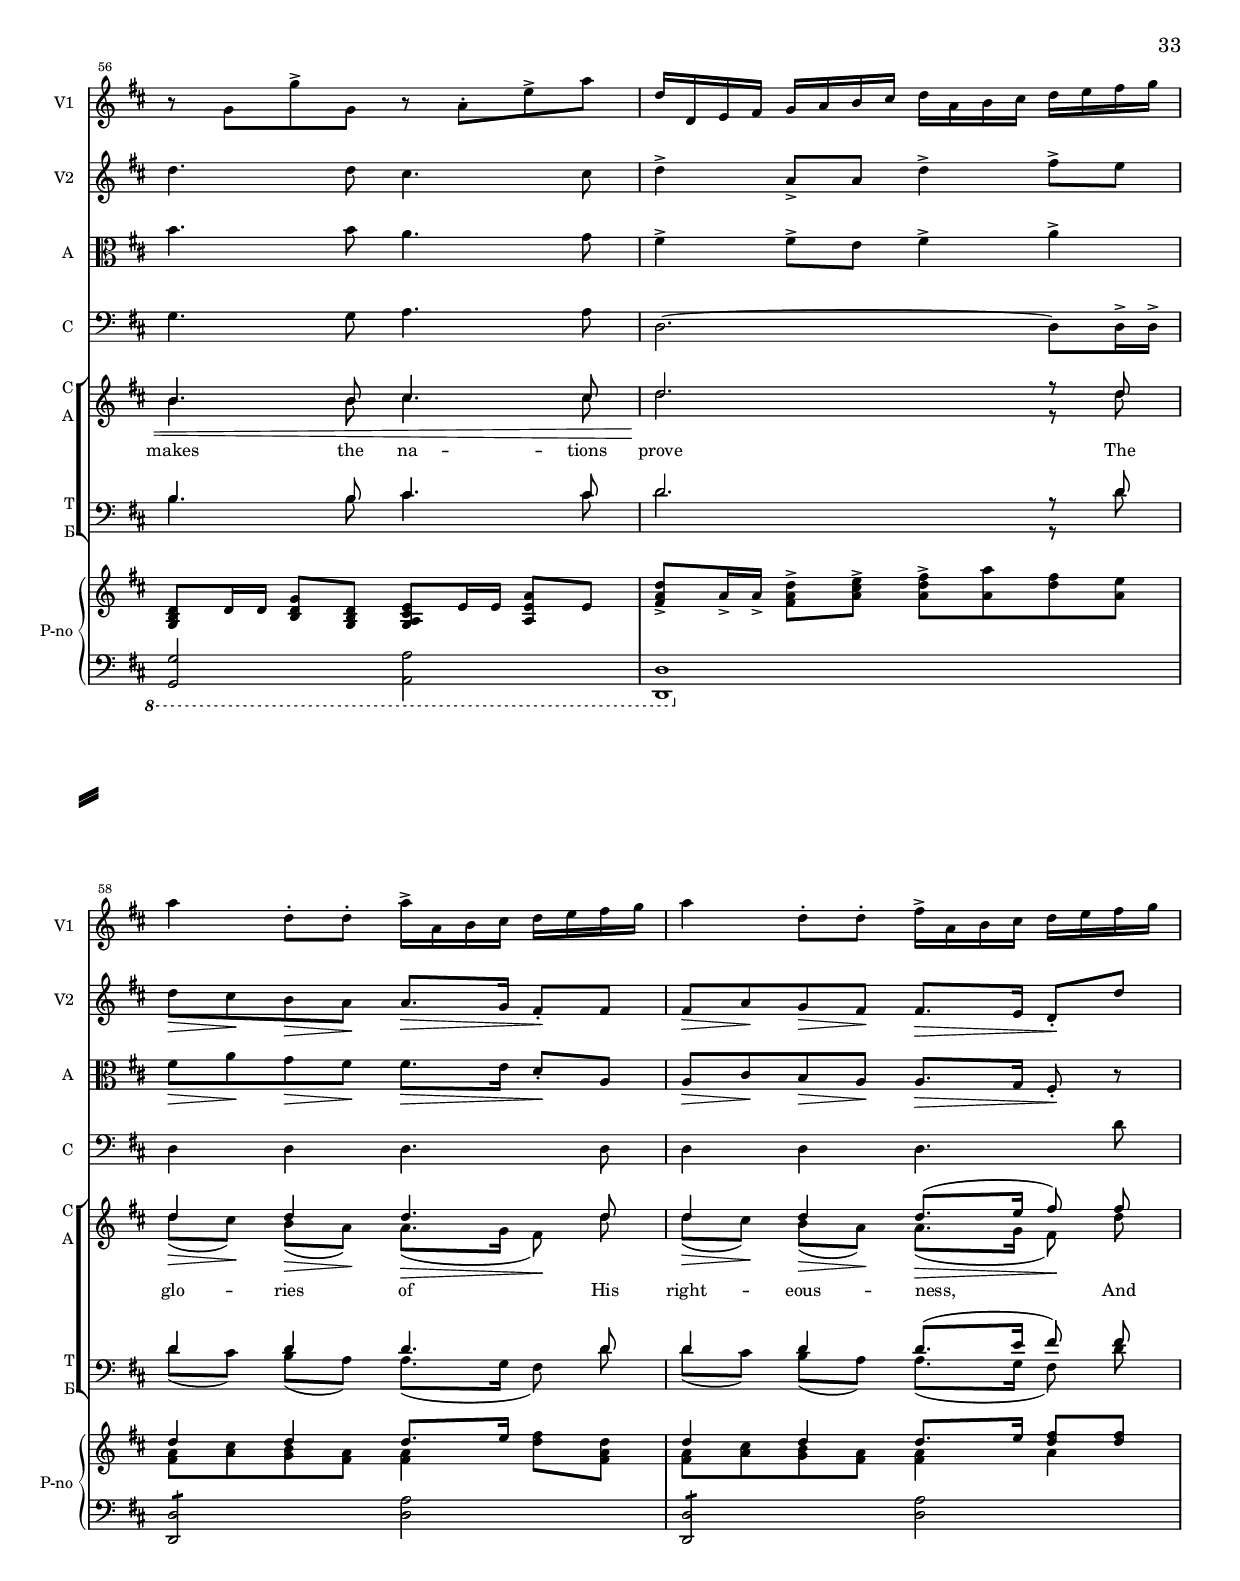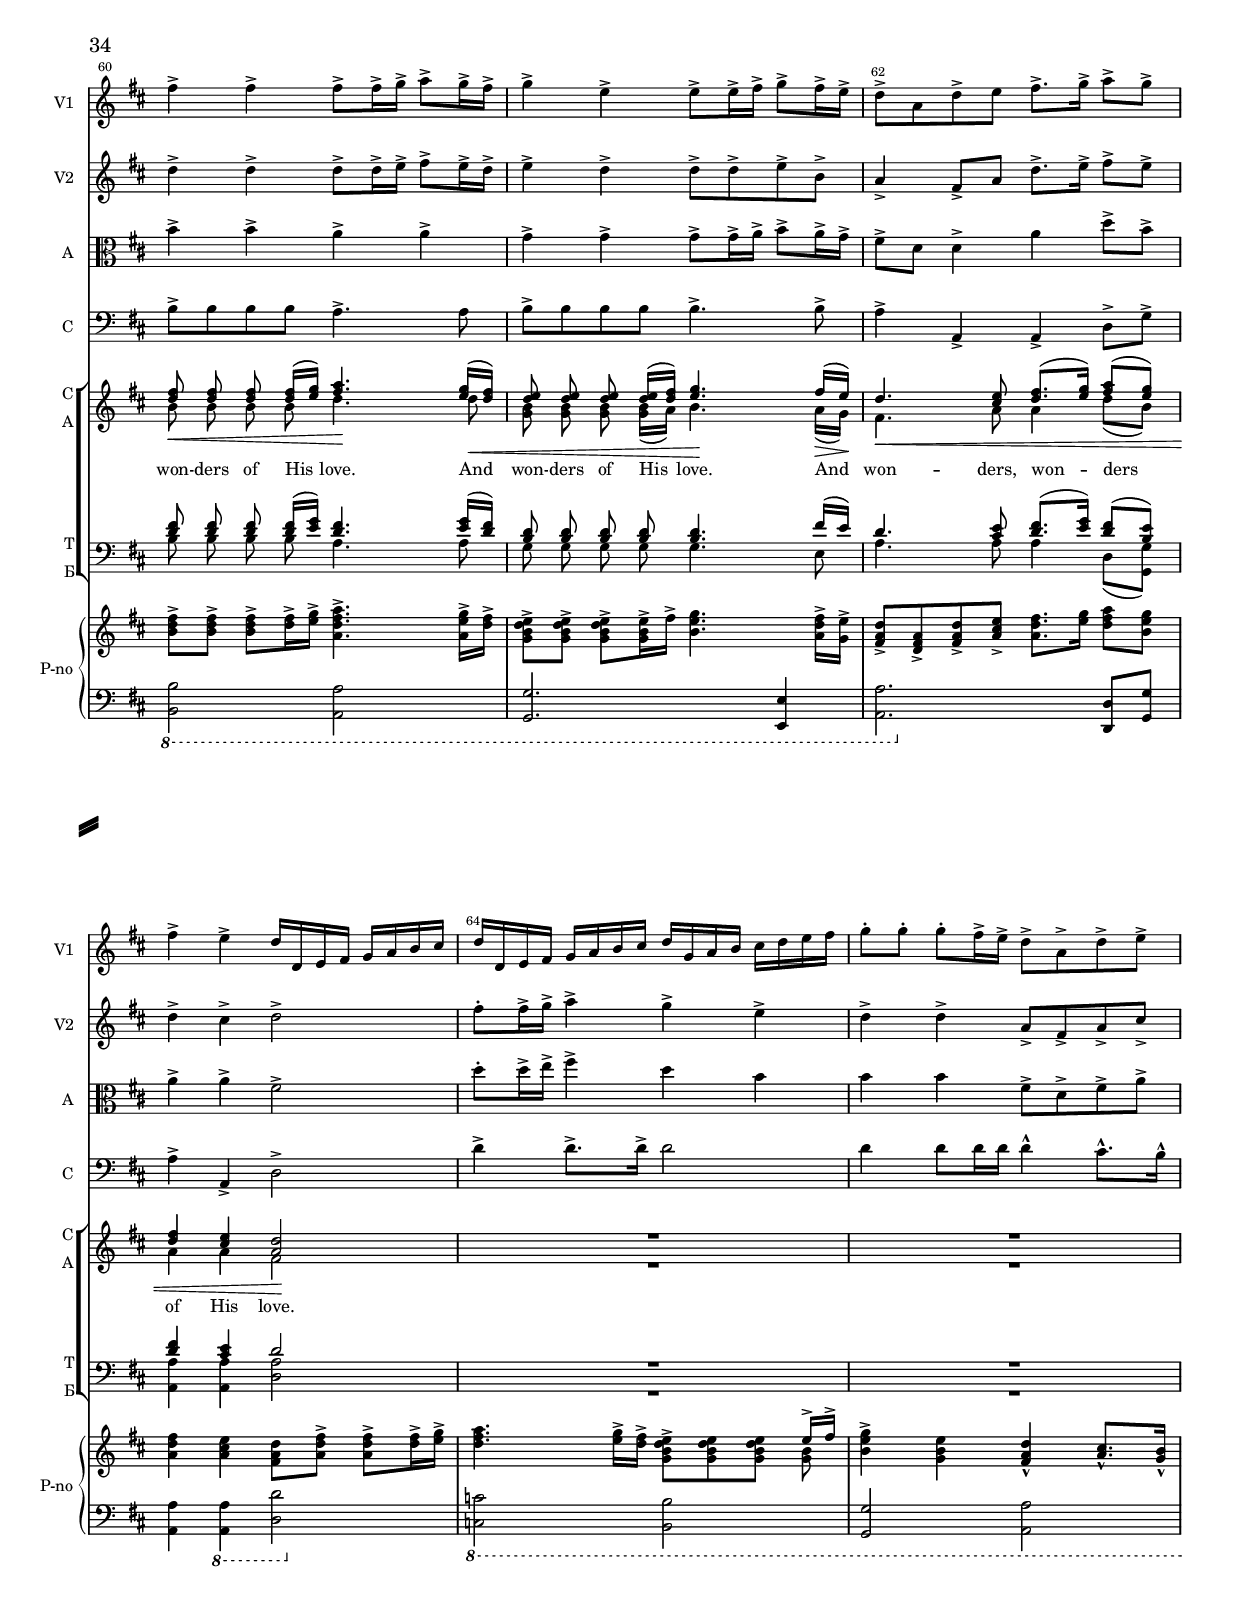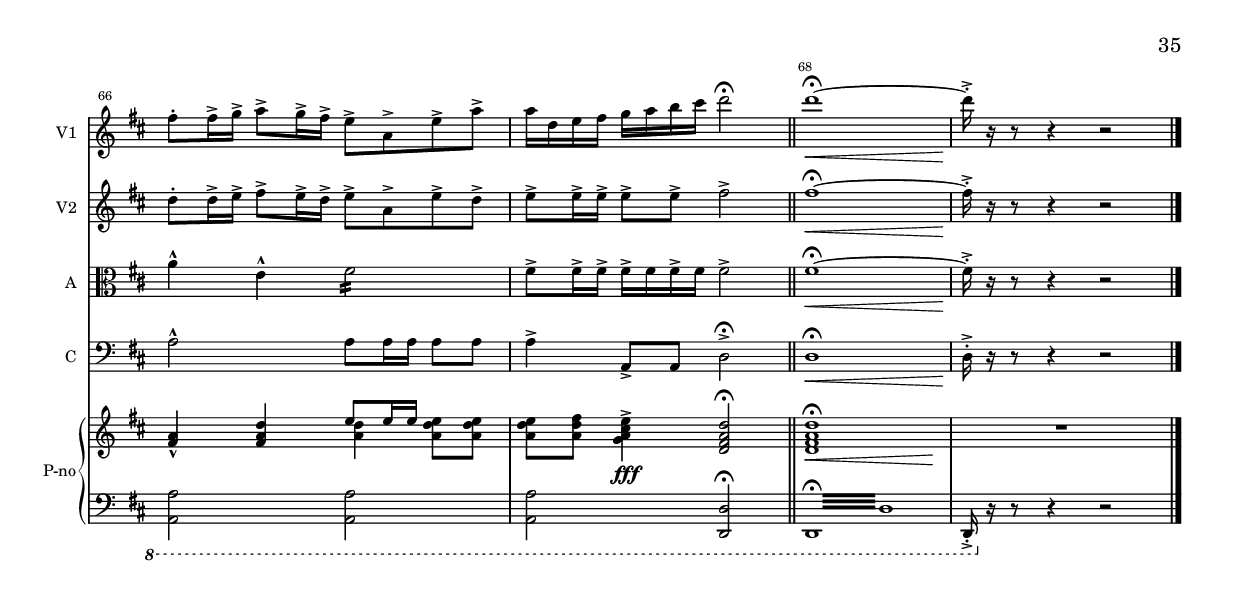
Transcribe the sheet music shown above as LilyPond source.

\version "2.18.2"

% закомментируйте строку ниже, чтобы получался pdf с навигацией
#(ly:set-option 'point-and-click #f)
#(ly:set-option 'midi-extension "mid")
#(set-default-paper-size "a4")
#(set-global-staff-size 18)

\header {
  title = "Joy to the world"
  poet = "Isaac Watts (1719)"
  composer = "Lowell Mason (1848)"
  % Удалить строку версии LilyPond 
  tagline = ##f
}

  \paper {
  top-margin = 15
  left-margin = 15
  right-margin = 10
  bottom-margin = 15
  indent = 20
  ragged-bottom = ##f
%  system-separator-markup = \slashSeparator
}


abr = { \break }
abr = {}

pbr = { \pageBreak }
%pbr = {}

breathes = { \once \override BreathingSign.text = \markup { \musicglyph #"scripts.tickmark" } \breathe }

melon = { \set melismaBusyProperties = #'() }
meloff = { \unset melismaBusyProperties }
solo = ^\markup\italic"Соло"
tutti =  ^\markup\italic"Все"

co = \cadenzaOn
cof = \cadenzaOff
cb = { \cadenzaOff \bar "||" }
cbr = { \bar "" }
cbar = { \cadenzaOff \bar "|" \cadenzaOn }
stemOff = { \hide Staff.Stem }
nat = { \once \hide Accidental }
%stemOn = { \unHideNotes Staff.Stem }

partiall = { \set Timing.measurePosition = #(ly:make-moment -1/4) }

global = {
  \key d \major
  \time 4/4
  \numericTimeSignature
  \override Score.BarNumber.break-visibility = #end-of-line-invisible
  \override Score.BarNumber.X-offset = #1
  \override Score.BarNumber.self-alignment-X = #LEFT
%  \override DynamicText.X-offset = #-2.5
  \override MultiMeasureRest.expand-limit = #2
  \set Score.barNumberVisibility = #(every-nth-bar-number-visible 2)
  \set Score.markFormatter = #format-mark-box-numbers
  \set Score.skipBars = ##t
}

sopvoice = \relative c'' {
  \global
  \dynamicUp
  \autoBeamOff
  R1*4
  
  
  % soprano 1
  \mark \default
  d4->_\f cis8.-> b16-> a4.-> g8 |
  fis4 e d4. a'8 |
  b4.\< b8 cis4. cis8\! | \abr
  
  d2. r8 d |
  d[(\> cis])\! b[(\> a])\! a8.[(\> g16] fis8)\! d' |
  d[(\> cis])\! b[(\> a])\! a8.[(\> g16] fis8)\! fis | \abr
  
  fis8 fis\< fis fis16[( g]) a4.\! g16[( fis]) |
  e8\< e e e16[( fis])\! g4. fis16[( e]) |
  d8\<( d'4) b8 a8.[(\! g16] fis8) g | \abr
  
  fis4 e d2 |
  R1*3
  
  % soprano 2
  \mark \default
  a'4_\mp_\< a8. d16 cis4. e8 |
  a,8(\! d4) cis8 d4. r8 | \abr
  
  R1*2 | r2 r4 r8 d |
  d8[(\> cis])\! b[(\> a])\! a8.[(\> g16] fis8)\! fis | \abr
  
  a4.\> g16[( fis])\! e8 e e e16[( fis]) |
  g4.\> fis16[( e]) d8\! d d d |
  d'4\< d d8( cis16[ b]\! a8) g | \abr
  fis4 e d2 |
  R1*4
  \abr
  
  % soprano 3
  \break
  \change Staff = tenorstuff
  \mark \default
  d4_\f-> d8.-> d16-> d4.-> g8 |
  fis4 e d4. fis8 |
  g4.\< g8 e4. e8\! |
  d2. r8 fis | \abr
  
  fis([\> a])\! g([\> fis])\! fis8.([\> e16] d8)\! fis |
  fis([\> a)]\! g[(\> fis)]\! fis8.[(\> e16] d8)\! r |
  r4. a8 a8 d a a | \abr
  
  a4 r8 a8 a e' a, a |
  a\<( d4) e8 fis8.[( g16]\! a8) g |
  fis4 e d2
  

  R1*12
   \break
  \change Staff = upstaff 
  %soprano 4
  
  \mark \default
  d'4_\ff_\< cis8. b16 a4. g8 |
  fis4 e\! d4. a'8_\< |
  b4. b8 cis4. cis8 |
  d2.\! r8 d | \abr
  
  d4 d d4. d8 |
  d4 d d8.[( e16] fis8) fis |
  <d fis> q q q16[( <g e>]) <a fis>4. <g e>16[( <fis d>]) | \abr
  
  <d e>8 q q <d e>16[( <d fis>]) <e g>4. fis16[( e]) |
  d4. <cis e>8 <d fis>8.[( <e g>16]) <fis a>8[( <e g>]) |
  <d fis>4 <cis e> <a d>2
  
  R1*6
  \bar "|."
  
  
}


altvoice = \relative c' {
  \global
  \dynamicDown
  \autoBeamOff
  R1*4
  
  % alto 11
  fis4 a8. g16 fis4. e8 |
  d4 cis d4. fis8 |
  g4. g8 e4. e8 |
  
  fis2. r8 fis |
  fis([ a)] g([ fis)] fis8.([ e16] d8) fis |
  fis([ a)] g([ fis)] fis8.([ e16] d8) d |
  
  d8 d d d16[( e]) fis4. e16([ d)] |
  cis8 cis cis cis16[( d]) e4. d16[( cis)] |
  d8( a'4) g8 e4( d8) e |
  
  d4 cis d2 |
  R1*3
  
  % alto 2
  fis4 e8. a16 a4. a8 |
  a4 g fis4. r8 |
  
  R1*3 | r2 r4 r8 d |
  d4. d8 cis cis cis cis16[( d]) |
  e4. d16[( cis]) b8 b b b |
  d( fis4) g8 a8.[( e16] fis8) e |
  
  d4 cis d2 | R1*4
  
  %alto 3
    \change Staff = tenorstuff
  d4 cis8. b16 a4. d8 |
  d4 cis d4. d8 |
  d4. d8 cis4. cis8 |
  d2. r8 d |
  
  d4 d d4. d8 |
  d4 d d( d8) a |
  a a a a a4. a8 |
  
  a a a a a4.  a8 |
  a( d4) cis8 d8.[( e16] fis8) e |
  d4 cis a2 |
 
  R1*12
   \change Staff = upstaff
  %R1*12
  
  % alto 4
  
  d'4 cis8. b16 a4. g8 |
  fis4 e d4. a'8 |
  b4. b8 cis4. cis8 |
  d2. r8 d8 |
  
  d8[(\> cis])\! b[(\> a])\! a8.[(\> g16] fis8\!) d' |
  d8[(\> cis])\! b[(\> a])\! a8.[(\> g16] fis8\!) d' |
  b8\< b b b8 d4.\! d8\< |
  
  <g, b>8 q q q16[( a]) b4.\! a16[(\> g])\! |
  fis4.\< a8 a4 d8[( b]) |
  a4 a fis2\! |
  R1*6
  
}


tenorvoice = \relative c' {
  \global
  \dynamicUp
  \autoBeamOff
  R1*4
  
  % tenor 1
  a4 d8. d16 d4. b8 |
  a4 g fis4. d'8 |
  d4. d8 a4. a8 |
  
  d,2. r8 d' |
  d4 d d4. d8 |
  d4 d d4. r8 |
  
  r4 r8 a8 a a a a |
  a4. a8 a a a a |
  fis8( a4) d8 cis8.[( a16] d8) b |
  
  a4 g fis2 |
  R1*3
  
  % tenor 2
  d'4 cis8. b16 a4. g8 |
  fis4 e d4. a'8\< |
  b4. b8 cis4. cis8 |
  d2.\! r8 d |
  d8[(\> cis])\! b[(\> a])\! a8.[(\> g16] fis8)\! r8 |
  r2 r4 r8 d16[( e]) |
  
  fis8\< fis fis fis16[( g]) a4. g16[( fis]) |
  e8 \< e e e16[( fis]) g4.\! fis16[( e]) |
  fis8( d'4) d8 e4( d8) b |
  
  a4 g fis2 | R1*4
  
  %tenor 3
    \change Staff = bassstuff
   fis4 a8. g16 fis4. b8 |
  a4 a8[( g]) fis4. a8 |
  b4. b8 a4. g8 |
  fis2. r8 a |
  
  a[( cis]) b[( a]) a8.[( g16] fis8) a |
  a[( cis]) b[( a]) a8.[( g16] fis8) a16[( g]) |
  fis8 fis fis fis16([ g)] a4. g16[ fis] |
  
  e8 e e e16([ fis)] g4. fis16([ e)] |
  fis8.[( g16] a8) a a4( d8) b |
  a4 a8[( g]) fis2
  
  R1*12
  \change Staff = downstaff
 % R1*12
  
  %tenor 4
  
  d'4 cis8. b16 a4. g8 |
  fis4 e d4. a'8 |
  b4. b8 cis4. cis8 |
  d2. r8 d |
  
  d4 d d4. d8 |
  d4 d d8.[( e16] fis8) fis |
  <fis d> q q q16[( <g e>]) <fis d>4. <g e>16[( <fis d>]) |
  
  <b, d>8 q q q q4. fis'16[( e]) |
  d4. <cis e>8 <d fis>8.[( <e g>16]) <d fis>8[( <b e>]) |
  <d fis>4 <cis e> d2 |
  R1*6
  
}


bassvoice = \relative c {
  \global
  \dynamicUp
  \autoBeamOff
  R1*4
  
  %bass 1
  d4-> d8.-> d16-> d4.-> g,8-> |
  a4 a d4. r8 |
  R1 |
  
  r2 r4 r8 d8 |
  d4\< d d4.\! d8 |
  d4\< d d4.\! r8 |
  
  r4 r8 d d\< d d d\! |
  a4. a8 a\< a a a\! |
  d16[( e] fis4) g8 a4( b8) g |
 
  a4 a, d2 |
  R1*3
  
  % bass 2
  R1 | r2 r4 r8 fis |
  
  g4. g8 a4. a8 |
  d,2. r4 |
  R1*2 |
 
  R1
  r2 r4 r8 fis16[( e]) |
  fis8( d'4) b8 a8.[( g16] fis8) g |
  
  
  a4 a, d2 | R1*4
  
  %bass 3
  \change Staff = bassstuff
  d4-> d8.-> d16-> d4.-> g,8 |
  a4 a d4. d8 |
  g4. g8 a4. a8 |
  d,2. r8 d |
  
  d4 d d4. d8 |
  d4 d d4. a'8 |
  d,8\< d d d16[( e]) fis4.\! e16[( d]) |
  
  a8\< a a a a4.\! a8 |
  d4. a8 d4. g,8 |
  a4 a d2
  
   
   R1*12
   \change Staff = downstaff
   %  R1*12
  
  %bass 4

  d'4 cis8. b16 a4. g8 |
  fis4 e d4. a'8 |
  b4. b8 cis4. cis8 |
  d2. r8 d |
  
  d8[( cis]) b[( a]) a8.[( g16] fis8) d' |
  d8[( cis]) b[( a]) a8.[( g16] fis8) d' |
  b8 b b b a4. a8 |
  
  g8 g g g g4. e8 |
  a4. a8 a4 d,8[( <g g,>]) |
  <a a,>4 q <a d,>2
  R1*6
  
}

lyricscore = \lyricmode {
  \set stanza = "1. " Joy to the World; the Lord is come!
Let earth re -- ceive her King!
Let e -- v'ry heart pre -- pare Him room,
And Heaven and na -- ture sing.
And Heaven and na -- ture sing.
And Heaven, and Heaven, and na -- ture sing.

 \set stanza = "2. " Joy to the earth, the Sa -- vior reigns!

rocks, hills and plains

Re -- peat the sound -- ing joy.
Re -- peat the sound -- ing joy.
Re -- peat, re -- peat  the sound -- ing joy.

 \set stanza = "3. " No more let sins and so -- rrows grow,
Nor thorns in -- fest the ground;
He comes to make his bless -- ings flow
Far as the curse is found.
Far as the curse is found.
Far as the curse is found.

 \set stanza = "4. " He rules the world with truth and grace,
And makes the na -- tions prove
The glo -- ries of His right -- eous -- ness,
And won -- ders of His love.
And won -- ders of His love.
And won -- ders, won -- ders of His love.
}

lyricscorea = \lyricmode {


\repeat unfold 47 \skip 1
Sa -- vior

\repeat unfold 21 \skip 1

\repeat unfold 8 \skip 1 %No more let sins and so -- rrows grow,
\repeat unfold 6 \skip 1 %Nor thorns in -- fest the ground;
\repeat unfold 8 \skip 1 %He comes to make his bless -- ings flow
Far as the curse is found.
Far as the curse is found.
Far as, % far as the curse is found.


}

lyricscoret = \lyricmode {


\repeat unfold 22 \skip 1
And Heaven and na -- ture sing.
And Heaven and na -- ture sing,


\repeat unfold 14 \skip 1
Let men their songs e -- mploy;
While fields and floods, 
Re -- peat the sound -- ing joy.
Re -- peat the sound -- ing joy.
Re -- peat, re -- peat the sound -- ing joy.

% No more let sins and so -- rrows grow,
% Nor thorns in -- fest the ground;
\repeat unfold 14 \skip 1

%He comes to make his bless -- ings flow
\repeat unfold 8 \skip 1
Far as the curse is found.
Far as the curse is found.
Far as, % far as the curse is found.


}

lyricscoreb = \lyricmode {

\repeat unfold 48 \skip 1

\repeat unfold 8 \skip 1 

% No more let sins and so -- rrows grow,
% Nor thorns in -- fest the ground;
\repeat unfold 14 \skip 1

%He comes to make his bless -- ings flow
%\repeat unfold 9 \skip 1
Far as the curse is found.
Far as the curse is found.
Far as, far as the curse is found.

He rules the world with truth and grace,
And makes the na -- tions prove
The glo -- ries of His right -- eous -- ness,m
And won -- ders of His love.
}

choirscore = \new ChoirStaff <<
      \new Staff = "upstaff" \with {
        instrumentName = \markup { \right-column { "Сопрано" "Альт"  } }
        shortInstrumentName = \markup { \right-column { "С" "А"  } }
        midiInstrument = "voice oohs"
      } <<
        \new Voice = "soprano" { \voiceOne \sopvoice }
        \new Voice  = "alto" { \voiceTwo \altvoice }
      >>
      
      \new Staff = "tenorstuff" \with {
        instrumentName = \markup { \right-column { "Тенор"  } }
        shortInstrumentName = \markup { \right-column { "Т"  } }
        midiInstrument = "voice oohs"
      } {\clef "treble_8" \global s1*31 }
      
      \new Lyrics \lyricsto "soprano" { \lyricscore }
      \new Lyrics \lyricsto "alto" { \lyricscorea }
  
      \new Staff = "downstaff" \with {
        instrumentName = \markup { \right-column { "Тенор" "Бас" } }
        shortInstrumentName = \markup { \right-column { "Т" "Б" } }
        midiInstrument = "voice oohs"
      } <<
        \new Voice = "tenor" { \voiceOne \clef bass \tenorvoice }
        \new Voice = "bass" { \voiceTwo \bassvoice }
      >>
      
      \new Staff = "bassstuff" \with {
        instrumentName = \markup { \right-column { "Бас" } }
        shortInstrumentName = \markup { \right-column { "Б" } }
        midiInstrument = "voice oohs"
      } {\clef bass \global s1*31 }
      
      \new Lyrics \lyricsto "tenor" { \lyricscoret }
%      \new Lyrics \lyricsto "bass" { \lyricscoreb }
       
    >>

vinotes = \relative c''' {
  d4->\ff-\markup\italic"(marcato)" cis8.->( b16-- a4.) g8-. |
  fis4-> e-> d-> a'->\mf\<( |
  a8-.) g16 fis e8.\<^\markup\italic"marcato" d16 cis b a8\! d8-. e-. |
  
  d8\prall cis4 d8-> d16-> d,\p\< e fis g a b cis |
  \mark \default
  d4\f-> r r8 a'16->\ff g-> a8-. g-. |
  fis4-> e-> d2-> |
  
  r8 b8-. g'4-> r8 cis,8-. a'-. cis,-. |
  d16\p\< fis, g a b a b cis d cis d e fis e fis g |
  a4--\f b8-- a a16\> b a g fis e fis g\!|
  
  a4-- b8-- a a16\> b a g fis e fis g |
  a8-.\p-\markup\italic"secco" d,-. a'4.-> a16\f g fis a g fis |
  e8-. a,-. g'4.-> g16 fis e\> g fis e |
  
  fis4\! d'8-.\f b-. a8.\prall g16 fis8-. g-. |
  fis4-> e-> d16-> fis,\> g a b cis d e |
  fis4--^\markup\italic"secco"(\mp e8.-.) d16( cis8) a-. e'4--~\< |
  
  e8-.\! d4-- g8-. g--( fis16 e fis8-.) e-. |
  d4\startTrillSpan d8-.\stopTrillSpan cis-. cis8-- e16( d\> cis b a g |
  \mark \default
  fis4->)\mf a8.^\markup\italic"dolce" d16-> cis8-.\> a-.\! e'4--(\< |
  
  e8)\! d4 g8 g fis16 g fis e d cis |
  b8 g'16 fis e d cis b a8 e'16 d cis b a g |
  fis d e fis g a b cis d cis d e fis e fis g | 
  
  a4 g~ g16 g fis e d cis d e |
  d4\p d~-- d16 cis d\> e fis e fis g |
  a4.--\p g16( fis e4.--) e16( fis |
  
  g4.) fis16 e d4.-> d8 |
  d4\f\< d d8->\! cis16 b a8-. g-. |
  fis4-> e-> d-> d16 e fis g |
  
  % page 6
  a4 gis8. d'16 cis8 a16 b cis d e fis |
  g4 fis8. e16 d8 b16 cis d e fis g |
  a4 g8. fis16 e8. d16 cis b a g |
  
  fis8-> e16 d g8-.\< e-. fis4 e\! |
  \mark \default
  d4-> d8.-> d16-> d4.-> g8 |
  fis4-> e-> d-> r8 fis |
  
  % page 7
  g4. g8 e4. e8 |
  d2.\< r8\! fis |
  fis\> a\! g\> fis\! fis8.\> e16 d8-.\! fis |
  
  fis\> a\! g\> fis\! fis8.\> e16 d8-.\! r |
  r4 r8 a-.\mf d-> fis16( g a8-.->) g16-> fis-> |
  e8-> a, a4 r8 e'16 fis g8 fis16 e |
  
  % page 8
  fis8-> d16-. d-. d8-> e-> fis8.( g16 a8-.) g |
  fis4\f e d4. r8 |
  R1 |
  
  r4 a16\pp\< b cis d e fis g a b cis d e |
  fis8-.\mf fis-. fis-. fis16-> g-> a4.-> g16-> fis-> |
  g8-. g-. g-. g16-> fis-> e2-> |
  
  % page 9
  fis8-. fis-. fis-. fis16-> g-> a4.-> g16-> fis-> |
  g8-. g-. g-. g16-> fis-> e2-> |
  fis8-. fis-. fis-. fis16-> g-> a4.-> g16-> fis-> |
  
  e8-. e-. e-. e16-> fis-> g4.-> fis16-> e-> |
  d8-.\ff a'-. b-> a16-> g-> a8-. d,-. g-. fis16\prall e |
  fis4 r r2
  
  % page 10
  r8 a,-> d-> e-> fis-> fis16-> g-> a8-> g16-> fis-> |
  e8->\< e-> e-> e16-> a-> a4-> g16 a b cis\! |
  \mark \default
  d4-> cis8.-> b16-> a16-> d, e fis g a b cis |
  
  d a fis a a g fis e d cis b a g fis e d |
  r8 g g'-> g, r a-. e'-> a |
  d,16 d, e fis g a b cis d a b cis d e fis g |
  
  % page 11
  a4 d,8-. d-. a'16-> a, b cis d e fis g |
  a4 d,8-. d-. fis16-> a, b cis d e fis g |
  fis4-> fis-> fis8-> fis16-> g-> a8-> g16-> fis-> |
  
  g4-> e-> e8-> e16-> fis-> g8-> fis16-> e-> |
  d8-> a d-> e fis8.-> g16-> a8-> g-> |
  fis4-> e-> d16 d, e fis g a b cis |
  
  % page 12
  d d, e fis g a b cis d g, a b cis d e fis |
  g8-. g-. g-. fis16-> e-> d8-> a-> d-> e-> |
  fis8-. fis16-> g-> a8-> g16-> fis-> e8-> a,-> e'-> a-> |
  
  a16 d, e fis g a b cis d2\fermata \bar "||"
  d1~\fermata \< |
  d16-.->\! r r8 r4 r2 \bar "|."
  
}

vipart = \relative c {
  \global
  \vinotes
}

viscore = \new Staff \with {
  instrumentName = "V1"
  shortInstrumentName = "V1"
  midiInstrument = "violin"
} {
  \vipart
}

viinotes = \relative c'' {
  fis4->\ff a8.->( g16-- fis4.) e8-. |
  d4-> cis-> d-> a\mf |
  b2\< a4-> fis8-. b-. |
  
  a2\f fis16-> d\p\< cis d e cis d e |
  \mark \default
  fis4->\f r r8 fis'16->\ff e-> fis8-. e-. |
  d4-> cis-> d2-> |
  
  r8 g, b4-> r8 a-. cis-. a-. |
  fis16\p\< d e fis g fis g a b a b cis d cis d e |
  fis4--\f g8-- fis fis16\> g fis e d cis d e\! |
  
  fis4-- g8-- fis fis16\> g fis e d cis d e |
  fis8-.\p a,-. fis'4. fis16\f e d fis e d |
  a8-. e-. e'4. e16 d a e' d cis |
  
  d4 d8-.\f g-. e8. e16 d8 e |
  d4-> cis-> fis,16-> d\> e fis g a b cis |
  d4--\mp a e a |
  
  a\< g a2\! |
  fis4 gis a8-- cis16 \> b a g fis e |
  \mark \default
  d4->\mf e8. a16-> a4.-> a8 |
  
  a4 g fis r8 fis |
  g4. g8 e4. e8 |
  d cis16 d e fis g a b a b cis d cis d e |
  
  fis e d cis d8~ d16 cis d4. d8 |
  d8\> cis\! b\> a\! a8.\> g16 fis8\! r |
  d'4.\p d8 cis4. cis16 d |
  
  e4. d16 cis b4.-> b8 |
  fis4.\f\< g8 a8.->\! e16 fis8-. e-. |
  d4-> cis-> d2->
  
  %page 6
  e4 d e4. r8 |
  b'4 d8. cis16 b4 d |
  d d8 e cis4 e, |
  
  d e \< d cis\! |
  \mark \default
  a4-> cis8.-> d16-> a4.-> d8-> |
  d4-> cis-> d-> r8 d |
  
  %page 7
  d4. d8 cis4. cis8 |
  d2.\< r8\! d |
  d4\< d d4.\! d8 |
  
  d4 d d4. r8 |
  r4 r8 a-. a-> d16( e fis8-.->) e16-> d-> |
  cis8-> a a4 r8 a16 d e8 d16 cis |
  
  % page 8
  d4-> d8-> cis-> d8.( e16 fis8-.) e |
  d4\f cis a4. r8 |
  r4 a8\pp a16 a a a b cis d e fis g |
  
  a2\p\< a4 a\! |
  d8-. d-. d-. d16-> e-> fis4.-> e16-> d-> |
  e8-. e-. e-. e16-> d-> cis2-> |
  
  %page 9
  d8-. d-. d-. d16-> e-> fis4.-> e16-> dis-> |
  e8-. e-. e-. e16-> d-> cis2-> |
  d8-. d-. d-. d16-> e-> fis4.-> e16-> d-> |
  
  d4-> d-> d4.-> d8 |
  d-.\ff d-. d-. cis-. d-. a-. b-. cis-. |
  d4 r r2 |
  
  % page 10
  fis,4 fis a8 d16-> e-> fis8-> e16-> d-> |
  d8->\< d-> d-> d-> e4-> e->\! |
  \mark \default
  d-> d8.-> d16-> d8-> d16-> d-> a'8-> g-. |
  
  fis4-> e-> d8-> a16-> a-> d8-. d-. |
  d4. d8 cis4. cis8 |
  d4-> a8-> a d4-> fis8-> e |
  
  % page 11
  d8\> cis\! b\> a\! a8.\> g16 fis8-.\! fis |
  fis\> a\! g\> fis\! fis8.\> e16 d8-.\! d' |
  d4-> d-> d8-> d16-> e-> fis8-> e16-> d-> |
  
  e4-> d-> d8-> d-> e-> b-> |
  a4-> fis8-> a d8.-> e16-> fis8-> e-> |
  d4-> cis-> d2-> |
  
  % page 12
  fis8-. fis16-> g-> a4-> g-> e-> |
  d-> d-> a8-> fis-> a-> cis-> |
  d8-. d16-> e-> fis8-> e16-> d-> e8-> a,-> e'-> d-> |
  
  e8-> e16-> e-> e8-> e-> fis2-> |
  fis1~\fermata \< |
  fis16-.->\! r r8 r4 r2
  
}

viipart = \relative c {
  \global
  \viinotes
}

viiscore = \new Staff \with {
  instrumentName = "V2"
  shortInstrumentName = "V2"
  midiInstrument = "violin"
} {
  \viipart
}

viiinotes = \relative c'' {
  d4->\ff d r8 d16-> cis-> d8-. b-. |
  a4-> g-> fis-> d\mf |
  d\< e e8-. d-. d-. e-. |
  
  e2\f\< d |
  \mark \default
  d4->\! d8.-> d16-> d4.-> b8 |
  a4-> g-> fis-> r8 a8 |
  
  b4.\p\< b8 cis4. cis8 |
  d4.->\ff d16-> d-> d4.-> d16-> d-> |
  d4->\< d8-> d-> d4->\! a4 |
  
  d4->\< d-> d\! r |
  r r8 a8\f a a a a |
  a4 r8 a a a a a |
  
  fis8-> a4 d8 cis8. a16 d8-> b-. |
  a4-> g-> fis4.-- r8 |
  a'4--\mp e2 cis4 |
  
  d4.\< cis8 d4 r4\! |
  d2 e4-- r |
  \mark \default
  d4->\mf cis8. b16-> a4.-> g8 |
  
  fis4 e d r8 a'8-. |
  b4.-- b8-. cis4.-- cis8-> |
  d2-- r4 r8 d |
  
  d8-> cis\! b\> a\! a8.\> g16\! fis8-. d' |
  b\> a\! g\> fis\! fis8.\> e16 d8-.\! r |
  r2 a''2\p |
  
  b2 g4. g8-> |
  d2\f e4-> d8-. b-. |
  a4-> g-> fis2-> |
  
  % page 6
  a4 b a4. r8 |
  d4 e8 fis fis g fis4 |
  a b a8 e e4 |
  
  d4 b\< a g\! |
  \mark \default
  fis-> a8.-> g16-> fis4.-> b8-> |
  a4-> a8-> g-> fis4-> r8 a |
  
  % page 7
  b4. b8 a4. g8 |
  fis2.\< r8\! a8 |
  a\> cis\! b\> a\! a8.\> g16 fis8-.\! a |
  
  a\> cis\! b\> a\! a8.\> g16 fis8-.\! a16 g |
  fis8-.\mp fis-. fis-. fis16-> g-> a4.-> g16 fis |
  e8 e e e16 fis g4. fis16 e |
  
  % page 8
  fis8. g16 a8 a a4 d8 b |
  a4\f a8 g fis4. r8 |
  a8-.\pp a16-> a-> a8-. a-. fis4-> a |
  
  d16\pp e fis g a4 d, e |
  a2~\mf a8 a16-> a-> a8-. a-. |
  a2~-> a8 a16-> a-> a8-. a-. |
  
  % page 9
  a2-> b4-> b-> |
  a-> a-> a8-> a16-> a-> a8-. a-. |
  a4-> a-> a8-. a16-> a-> a8-. a-. |
  
  b4 b b8-> b16-> b-> b8-. b-. |
  a8-.\ff fis e4 d16 e fis8 e8 a-. |
  a4 r r2
  
  % page 10
  d,4-^ cis8.-^ b16-^ a4-^ a8-. a-. |
  a'8->\< a-> a-> a-> a-> a16-> a-> a8-> a->\! |
  \mark \default
  a2-> a4. g8 |
  
  a4-> g-> fis4.-> a8 |
  b4. b8 a4. g8 |
  fis4-> fis8-> e fis4-> a-> |
  
  % page 11
  fis8\> a\! g\> fis\! fis8.\> e16 d8-.\! a |
  a\> cis\! b\> a\! a8.\> g16 fis8-.\! r |
  b'4-> b-> a-> a-> |
  
  g-> g-> g8-> g16-> a-> b8-> a16-> g-> |
  fis8-> d d4-> a' d8-> b-> |
  a4-> a-> fis2-> |
  
  % page 12
  d'8-. d16-> e-> fis4-> d b |
  b b fis8-> d-> fis-> a-> |
  a4-^ e-^ \repeat tremolo 8 fis16 |
  
  fis8-> fis16-> fis-> fis-> fis fis-> fis fis2-> | \bar "||"
  fis1~\fermata \< |
  fis16-.->\! r r8 r4 r2 \bar "|."
}

viiipart = \relative c {
  \global
  \viiinotes
}

viiiscore = \new Staff \with {
  instrumentName = "Alt"
  shortInstrumentName = "A"
  midiInstrument = "viola"
} { \clef alto \viiipart
}

vcnotes = \relative c {
  d4->\ff d8.-> d16-> d4.-> g8-> |
  a-> g-> a-> a,-> d-> d16\mf e fis8 e16 fis |
  g8-. fis-. g-. e-. a-. fis-. b-. g-. |
  
  a4\f a, d2 |
  \mark \default
  d4-> d8.-> d16-> d4.-> g8-. |
  a-. g-. a-. a,-. d8-> d16 e fis8 e16 fis |
  
  g8-.\p\< fis-. g-. e-. a-. b-. a-. a,-. |
  d4.\>\ff d16-> d-> d4.-> d16-> d->\! |
  d4-> d-> d4.-> d8 |
  
  d4->\< d-> d->\! r4 |
  r r8 d d d d d |
  a4 r8 a8 a a a a-> |
  
  d16 e fis4 g8 a4 b8-. g-. |
  a4-> a,-> d4.-- r8 |
  d'4--( cis8.-.) b16( a4.--) g8 |
  
  fis4-- e-- d4.-- cis8-> |
  b2-- a4-- r |
  \mark \default
  R1 |
  
  r2 r4 r8 d-. |
  g4.-- g8-. a4.-- a8-. |
  d,2-- r4 r8 d |
  
  d4->\< d-> d4.->\! r8 |
  r2 r16 a\p b cis d16\> cis d e\! |
  fis8-. fis-. fis-. fis16-> g-> a4.-- g16-> fis-> |
  
  e8-. e-. e-. e16-> fis-> g4.-- fis16->_\markup{\italic sub \dynamic f} e-> |
  fis8 d'4 b8 a8.-> g16\! fis8-. g-. |
  a4-> a,-> d2->
  
  % page 6
  cis4 b a4. r8 |
  g'4 a8 fis b4 a8. g16 |
  fis4 g8 e a b cis a |
  
  b4 e,8-.\< g-. a4 a,\! |
  \mark \default
  d4-> d8.-> d16-> d4.-> g,8-> |
  a4-> a-> d-> r8 d |
  
  % page 7
  g4. g8 a4. a8 |
  d,2.\< r8\! d |
  d4\< d d4.\! d8 |
  
  d4 d d4. a'8 |
  d,8-.\mp d-. d-. d16-> e-> fis4.-> e16 d |
  a8-> a-> a-> a-> a4. a8_\markup\italic"cresc." |
  
  % page 8
  d4. a8 d4. g,8 |
  a4\f a d4. a16\pp a |
  a2.~ a8 a16-> a-> |
  
  a2.~ a8 a16-> a-> |
  a2\mp a4 a |
  a a a2 |
  
  % page 9
  a'4-> a-> a8-. a16-> a-> a8-. a-. |
  a4-> a-> a2-> |
  a4 a a2 |
  
  g4 g g2 |
  fis8-> d'-. g,-. a-. fis4-> e8-. a-. |
  d,4 r r2 
  
  % page 10
  d4-^ cis8.-^ b16-^ a4-^ a8-. a-. |
  a4->\< a-> a-> g->\! |
  \mark \default
  fis2->~ fis4. g8-> |
  
  a4-> a d4.-> d8 |
  g4. g8 a4. a8 |
  d,2.~ d8 d16-> d-> |
  
  % page 11
  d4 d d4. d8 |
  d4 d d4. d'8 |
  b8-> b b b a4.-> a8 |
  
  b8-> b b b b4.-> b8-> |
  a4-> a,-> a-> d8-> g-> |
  a4-> a,-> d2-> |
  
  % page 12
  d'4-> d8.-> d16-> d2 |
  d4 d8 d16 d d4-^ cis8.-^  b16-^ |
  a2-^ a8 a16 a a8 a |
  
  a4-> a,8-> a d2->\fermata | \bar "||"
  d1\fermata \< |
  d16-.->\! r r8 r4 r2 \bar "|."
  
  
}

vcpart = \relative c {
  \global
  \vcnotes
}

vcscore = \new Staff \with {
  instrumentName = "Cello"
  shortInstrumentName = "C"
  midiInstrument = "cello"
} { \clef bass \vcpart }

scoreInstrRight = \relative c' {
  \global
  \tempo "Maestoso"
  <d fis d'>4_\markup\italic"(marcato)"\ff
  << { <a' cis>8. <g b>16 } \\ d4 >> <d fis a>4. <b e g>8 |
  <a d fis>4 <a cis e> <fis a d> <d' a'>\mf\<  |
  << { <g b>2 <a cis>4 } \\ { d,4 e e8[ fis] } >> <fis b d>8 <e e'>\! | \abr
  
  
  << { r8 cis'4 d8 } \\ <e, a>2\f >> <fis a d>2 |
  \mark \default
  <d fis d'>4\ff-> << { <a' cis>8.-> <g b>16-> } \\ d4 >> <d fis a>4.-> <b e g>8-> |
  <a d fis>4-> <a cis e>-> <fis a d>4.-> <d' fis a>8 | \abr
  
  <d g b>4.\pp\< <d g b>8 <e a cis>4. <e a cis>8 |
  <d fis a d>2.->\ff r8 <fis d'>8 |
  <fis d'>8\> <a cis>\! <g b>\> <fis a>\! <fis a>8.\> <e g>16 <d fis>8-.\! <fis d'>-- | \abr
  
  <fis d'>8\> <a cis>\! <g b>\> <fis a>\! <fis a>8.\> <e g>16 <d fis>8-.\! <d fis> |
  <d fis>-.\p <d fis>-. <d fis>-. <d fis>16( <e g> <fis a>4.) <e g>16( <d fis> |
  <cis e>8) <cis e>-. <cis e> <cis e>16 <d fis> <e g>4. <d fis>16( <cis e> | \abr
  
  < d d,>4.\f\<) <d g b>8 <cis e a>4 <b d fis>8 <b e g>\! |
  <a d fis>4-> <a cis e>-> <fis a  d>4.-- r8 | 
  R1 \abr
  
  R1*2
  \mark \default
  <fis' a>4--\mf^\markup\italic"dolce" a8. <a d>16 <a cis>4.-- <a e'>8 | \abr
  
  << { a8 d4 cis8 } \\ {a4 g } >> <fis d'>4 r8 a,8\< |
  b4.-- b8 cis4.-- cis8 |
  <fis, a d>2\! r4 r8 d'8\mp | \abr
  
  d4\< d d\! r8 <d d'>8\< |
  <d d'>4 <d d'> <d d'>\! r8 <d fis>\p |
  <d a'>4.-- << { g16 fis } \\ d8 >> <cis e>4.-- <cis e>16 <d fis> | \abr
  
  <e g>4. <d fis>16 <cis e> <b d>4. <b d>8_\markup{\italic sub \dynamic f} |
  << {  d'4\< d d8->\! cis16 b } \\ { d,8 fis4 g8 <e a>[ e] } >> <d fis a>8 <b e g> |
  <a d fis>4 <g cis e> <fis a d>2-> | \abr
  
  % page 6
  <g e' a>4 <b d gis> <a cis e a>4. r8 |
  <d g b>4 << { <e a>4 fis8[ g] a[ d] } \\ { cis,8 fis d4 fis } >> |
  <a d a'>4 << { d8 e cis[ b] } \\ { b4 e, } >> a8 e |
  
  <d fis>8 <b d> <b e g>4 <a d fis> <g cis e> |
  \mark \default
  <fis a d>4 <a cis d>8. <g b d>16 << { d'8 a16 a d8 g } \\ { <fis, a>4. <b d>8 } >> |
  <a d fis>4 << { <cis e>4 d8 a16 a } \\ { a8 g <fis a>4 } >> <fis a d>8 <a cis d> |
  
  % page 7
  << { d8-> d16-. d-. g8-. d-. e-> e16-. e-. a8-. e-. } \\ { b4 <b d> cis cis } >>
  << { d8-> a16-.\< a-. <a d>8-. <a e'>-. <d fis>-> <a e'>-> <d fis>->\! <d fis a>-> } \\ { fis,4 s s s } >>
  <a d fis>4 << { <b g'>8 <a fis'> } \\ d4 >> <a d fis>8. <g e'>16 << { d'16 e fis g} \\ { fis,8 r } >>
  
  << { <fis' a>4 g8 <fis a,> <fis a,>8. <e g,>16 } \\ { d8 cis d4 d } >> <fis, a d>8 a8-.-> |
  a8-> a-. a-. a-. a-> d a-. a |
  a4 r8 a8-. a-. e' a,-. a |
  
  % page 8
  <fis a d>8-> <d fis a cis>-> <fis a d>-> <a cis e>-> <d fis>16 <cis e> <d fis> <e g> <d fis a>8 <b e g> |
  <a d fis>8 a16-. a-. << <cis e>4 \\ { a8 a } >> <fis a d>2 |
  <fis a>4->\pp a8-. a-. d4-> a-> |
  
  <fis a d>4-.\mp <a e'>8-. <a e'>-. <d fis>4 <a e'> |
  <a d fis> <a d fis>4. <d fis>16-> <e g>-> <d fis a>4-> |
  <a e' g>4 <a e' g> <a cis e>8 <e' g>16 <d fis> <cis e> <e g> <d fis> <cis e> |
  
  % page 9
  <a d fis>4 <a d fis> << <b dis fis>2-> \\ {a4 a } >> |
  <a b e g>4 <a b e g> <a cis e>16 <b d> <a cis> <b d> <cis e> <d fis> <e g> <cis e> |
  <a d fis>4 <a d fis> <fis a d>8-> <d' fis>16 <e g> <d fis a>4-> |
  
  <g, b d e> <g b d e> <g b d e>2-> |
  <fis a d>4-> r r2 |
  r8\ff <fis' a>8-. << { b8-> a16-> g-> <d a'>8-> <d a>-> g-> fis16-> e-> } \\ { g8 e s4 <d b g> } >>
  
  % page 10
  <d a fis>8-. <a fis d>-. <d a fis>-. <e cis a>-. <fis d>-. <d a fis>-. <fis d a>-. <a fis d>-. |
  <e d a>4->\< q-> q-> <e cis a g>->\! |
  \mark \default
  << { <d fis,>2\fff <a a'>4. <d g>8 } \\ { a4 cis8. b16 d8 d16 d d8 b } >>
  
  <a d fis>4 <a cis e>8 a << { d8 a16 a } \\ <a fis>4 >> <d a fis>8 <d cis a fis> |
  <d b g>8 d16 d <g d b>8 <d b g> <e cis a g> e16 e <a e a,>8 e |
  <fis a d>8-> a16-> a-> <fis a d>8-> <a cis e>-> <a d fis>-> <a a'> <d fis> <a e'> |
  
  % page 11
  << { d4 d d8. e16 } \\ { <fis, a>8 <a cis> <g b> <fis a> <fis a>4 } >> <d' fis>8 <d a fis> |
  << { d4 d d8. e16 <d fis>8 q } \\ { <fis, a>8 <a cis> <g b> <fis a> q4 a } >> |
  <b d fis>8-> q-> q-> <d fis>16-> <e g>-> <a, d fis a>4.-> <a e' g>16-> <d fis>-> |
  
  <g, b d e>8-> q-> q-> <g b e>16-> fis'-> <b, e g>4. <a d fis>16-> <g e'>-> |
  <fis a d>8-> <d fis a>-> <fis a d>-> <a cis e>-> <a d fis>8. <e' g>16 <d fis a>8 <b e g> |
  <a d fis>4 <a cis e> <fis a d>8 <a d fis>8-> q-> <d fis>16-> <e g>-> |
  
  % page 12
  <d fis a>4. <e g>16-> <d fis>-> <g, b d e>8-> q q << { e'16-> fis-> } \\ <g, b>8 >> |
  <b e g>4-> <g b e> <fis a d>-^ <a cis>8.-^ <g b>16-^ |
  <fis a>4-^ <fis a d> << { e'8 e16 e } \\ <a, d>4 >> <a d e>8 q |
  
  <a d e>8 <a d fis> <g a cis e>4\fff -> <d fis a d>2\fermata | \bar "||"
  << <d fis a d>1\fermata { s8\< s s2 s8 s\! } >> |
  R1
}

scoreInstrLeft = \relative c, {
  \global
  \dynamicDown
  <d d'>4-> <d d'>8.-> <d d'>16-> <d d'>4.-> <g g'>8-> |
  <a a'>8-> <g g'>-> <a a'>-> <a, a'>-> d8-> d16 e fis8 e16 fis |
  g8-. fis-. g-. e-. a-. fis-. b-. g-. |
  
  a4 <a a,> <d d,>2 |
  <d d,>4-> <d d,>8.-> <d d,>16-> <d d,>4.-> <g g,>8 |
  <a a,> <a, a,>-> <a a,>-> <a a,>-> <d d,>4.-> <d d,>8-> |
  
  <g g,>8-. <fis fis,>-. <g g,>-. <e e,>-. <a a,>-. <b b,>-. <a a,>-. <a, a,>-. |
  <d d,>4.-> <d d,>16-> <d d,>-> <d d,>4.-> <d d,>16-> <d d,>-> |
  <d d,>4->\< <d d,>-> <d d,>4.->\! <d d,>8-> | 
  
  <d d,>4->\< <d d,>-> <d d,>4.->\! r8 |
  r4 r8 <d a'>8->\f\< <d a'>-> <d a'>-> <d a'> -> <d a'>-> |
  <a a'>4->\! r8 <a a'>8->\f\< <a a'>-> <a a'> -> <a a'>-> <a a'>->\! |
  
  d,16-> e-> fis4-> g8-> a4-> b8-. g-. |
  a4-> a,-> d4.-- r8 |
  R1 |
  
  R1*2 |
  d''4-> <cis e>8. b16 a4.-- g8 |
  
  fis4 e d r8 <fis fis,>8 |
  <g g,>4.-- <g g,>8 <a a,>4.-- <a a,>8 |
  <d, d,>2 r4 r8 d |
  
  d4 d d  r |
  r2 r4 r8 d16 e |
  fis4.-- fis16 g a4.-- g16 fis |
  
  e4. e16 fis g4. fis,16_\markup{\italic sub \dynamic f} e |
  fis8 d'4 b8 a8.-> g16 fis8 g |
  a4-- <a a,> <d, d'>2-> 
  
  % page 6
  <cis cis'>4 <b b'> <a a'>4. r8 |
  <g' g'>4 <a a'>8 <fis fis'> <b b'>4 <a a'>8. <g g'>16 |
  <fis fis'>4 <g g'>8 <e e'> <a a'> <b b'> <cis cis'> <a a'> |
  
  <b b'>4 <e, e'>8 <g g'> <a a'>4 <a a,> |
  <d, d'>2.~ <d d'>8 <g g,> |
  <a a,>4 <a a,> <d d,>4. <d d,>8 |
  
  % page 7
  <g, g'>4. <g g'>8 <a a'>4. <a a'>8 |
  <d d,>2.\< r8\! <d d,> |
  <d d,>2 <d d,> |
  
  <d d,> <d d,> |
  <d fis>1\mp |
  <e a,> |
  
  % page 8
  \ottava -1
  <d d,>4. <a a,>8 <d d,>4. <g, g,>8 |
  <a a,>4 <a a,> <d d,>2 |
  <a a,>1 |
  
  <a a,> |
  <a a,>~ |
  <a a,>2. <a a,>4~ |
  
  % page 9
  <a a,>2 <a a,>2~-> |
  <a a,>2. <g g,>4-> |
  <fis fis,>2.-> <fis fis,>4-> |
  
  <g g,>2.-> <e e,>4 |
  \ottava 0
  <a a,>2~ <a a,>8 <fis fis'>-. <e e'>-. <a a'> |
  << { r8 <d d'>8-. <g d'>-> <g a cis>-> <fis a>-> fis-.} \\ {<d d,>2~ <d d,>8 <fis fis,> } >> <g g,>-. <e e,>-.
  
  % page 10
  \ottava -1
  <a, a,>1-> |
  <a a,>->
  <fis fis,>2->\fff~ <fis fis,>4. <g g,>8 |
  
  <a a,>2 <d, d,> |
  <g g,> <a a,> |
  <d, d,>1 |
  
  % page 11
  \ottava 0
  \repeat tremolo 4 <d' d,>8 <d a'>2 |
  \repeat tremolo 4 <d d,>8 <d a'>2 |
  \ottava -1
  <b b,>2 <a a,> |
  <g g,>2. <e e,>4 |
  <a a,>2. \ottava 0 <d d,>8 <g g,> |
  <a a,>4 \ottava -1 <a, a,> <d d,>2 |
  
  % page 12
  \ottava -1
  <c c,> <b b,> |
  <g g,> <a a,> |
  q q |
  
  q <d, d,>\fermata |
  \repeat tremolo 16 { d,32\fermata d' } |
  d,16-.-> \ottava 0 r r8 r4 r2
  
}

scoreInstrPart =   \new PianoStaff \with {
    instrumentName = "Piano"
    shortInstrumentName = "P-no"
  } <<
    \new Staff = "right" \with {
      midiInstrument = "acoustic grand"
    } \scoreInstrRight
    \new Staff = "left" \with {
      midiInstrument = "acoustic grand"
    } { \clef bass \scoreInstrLeft }
  >>


abr = { \break }

% separate choir part
\bookpart {
  \header { piece = "SATB" }
\score {
  %  \transpose c bes {
  <<
    \choirscore
  >>
    %  }  % transposeµ
  \layout {
    #(layout-set-staff-size 19)
    \context {
      \Score
    }
    \context {
      \Staff \RemoveEmptyStaves
      \override VerticalAxisGroup.remove-first = ##t
    }
  %Metronome_mark_engraver
  }
}
}

abr = {}

\bookpart {
\header { piece = "SATB+Piano" }
  \paper {
  top-margin = 15
  left-margin = 15
  right-margin = 10
  bottom-margin = 10
  indent = 10
  system-separator-markup = \slashSeparator
}


\score {
  %  \transpose c bes {
  <<
%    \choirscore
    \choirscore
    \scoreInstrPart
  >>
    %  }  % transposeµ
  \layout {
    #(layout-set-staff-size 16)
    \context {
      \Score
    }
    \context {
      \Staff \RemoveEmptyStaves
      \override VerticalAxisGroup.remove-first = ##t
    }
  %Metronome_mark_engraver
  }
}
}

% Archi partiture
\bookpart {
\header { piece = "Archi" }
\paper { system-separator-markup = \slashSeparator }
\score {
  <<
    \viscore
    \viiscore
  >>
  \layout { 
    \context {
      \Staff \RemoveEmptyStaves
      \override VerticalAxisGroup.remove-first = ##t
    }
  }
}
}

% Archi partiture
\bookpart {
\header { piece = "Alt" }
\paper { system-separator-markup = \slashSeparator page-count = 1 }
\score {
  <<
    \viiiscore
  >>
  \layout { 
    \context {
      \Staff \RemoveEmptyStaves
      \override VerticalAxisGroup.remove-first = ##t
    }
  }
}
}

\bookpart {
\header { piece = "Cello" }
\paper { system-separator-markup = \slashSeparator page-count = 1 }
\score {
  <<
    \vcscore
  >>
  \layout { 
    \context {
      \Staff \RemoveEmptyStaves
      \override VerticalAxisGroup.remove-first = ##t
    }
  }
}
}

% instruments partiture
\bookpart {
\header { piece = "Instruments" }
  \paper {
    page-count = #10
%  top-margin = 15
%  left-margin = 15
%  right-margin = 10
%  bottom-margin = 15
%  indent = 10
%  ragged-bottom = ##f
  system-separator-markup = \slashSeparator
}
\score {
  %  \transpose c bes {
  <<
%    \choirscore
    \viscore
    \viiscore
    \viiiscore
    \vcscore
    \scoreInstrPart
  >>
    %  }  % transposeµ
  \layout { 
    \context {
      \Score
    }
    \context {
      \Staff \RemoveEmptyStaves
      \override VerticalAxisGroup.remove-first = ##t
    }
  %Metronome_mark_engraver
  }
}
}

\bookpart {
\header { piece = "Conductor" }
  \paper { system-separator-markup = \slashSeparator 
  system-system-spacing #'basic-distance = #8
  page-count = #12
  
  }
\score {
  %  \transpose c bes {
  <<
%    \choirscore
    
    \viscore
    \viiscore
    \viiiscore
    \vcscore
    \choirscore
    \scoreInstrPart
  >>
    %  }  % transposeµ
  \layout {
    #(layout-set-staff-size 14)
    \context {
      \Score
    }
    \context {
      \Staff \RemoveEmptyStaves
      \override VerticalAxisGroup.remove-first = ##t
      \override VerticalAxisGroup.default-staff-staff-spacing.basic-distance = #2
    }
    \context {
      \PianoStaff
      \override StaffGrouper.staffgroup-staff-spacing.basic-distance = #2
      \override StaffGrouper.staff-staff-spacing.basic-distance = #2
    }
    \context {
      \ChoirStaff
      \override StaffGrouper.staffgroup-staff-spacing.basic-distance = #1
      \override StaffGrouper.staff-staff-spacing.basic-distance = #2
    }
  %Metronome_mark_engraver
  }
  \midi {
    \tempo 4=90
  }
}
}
